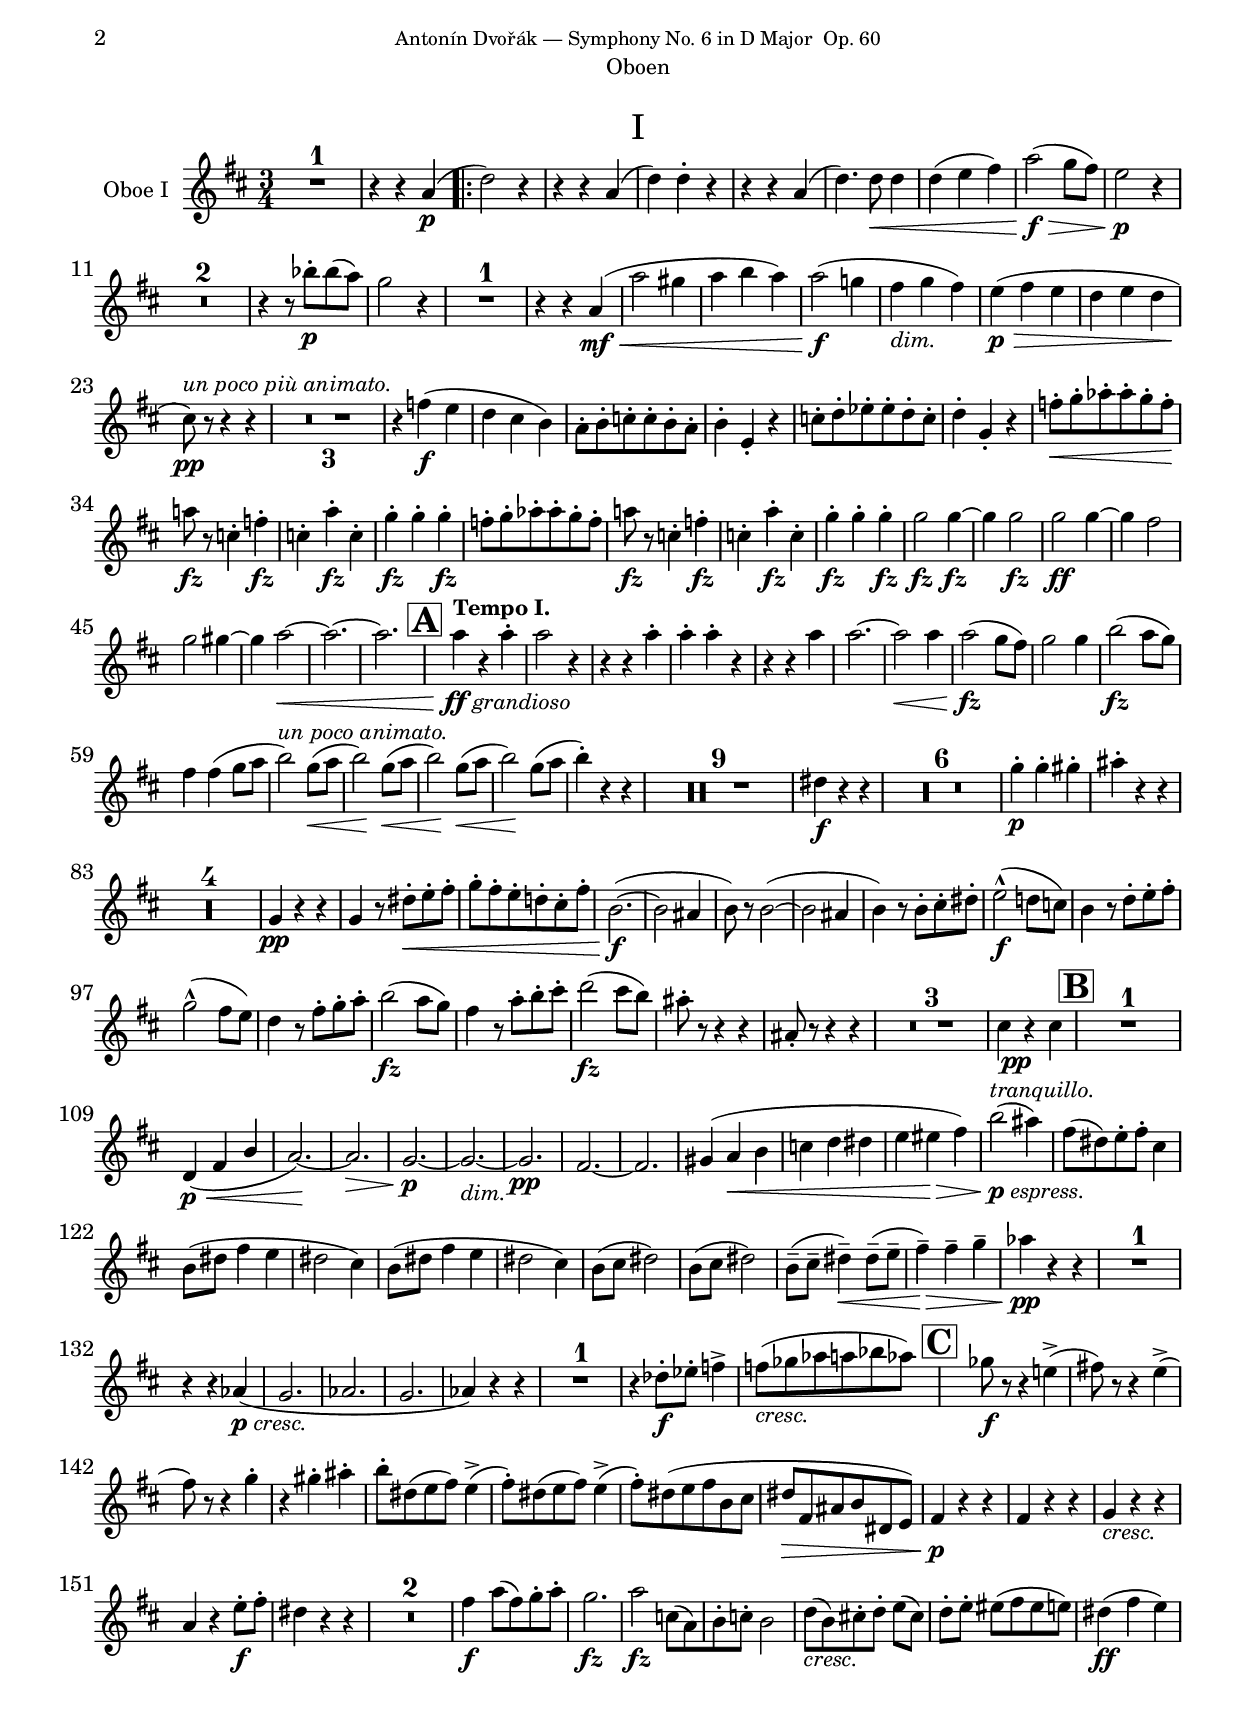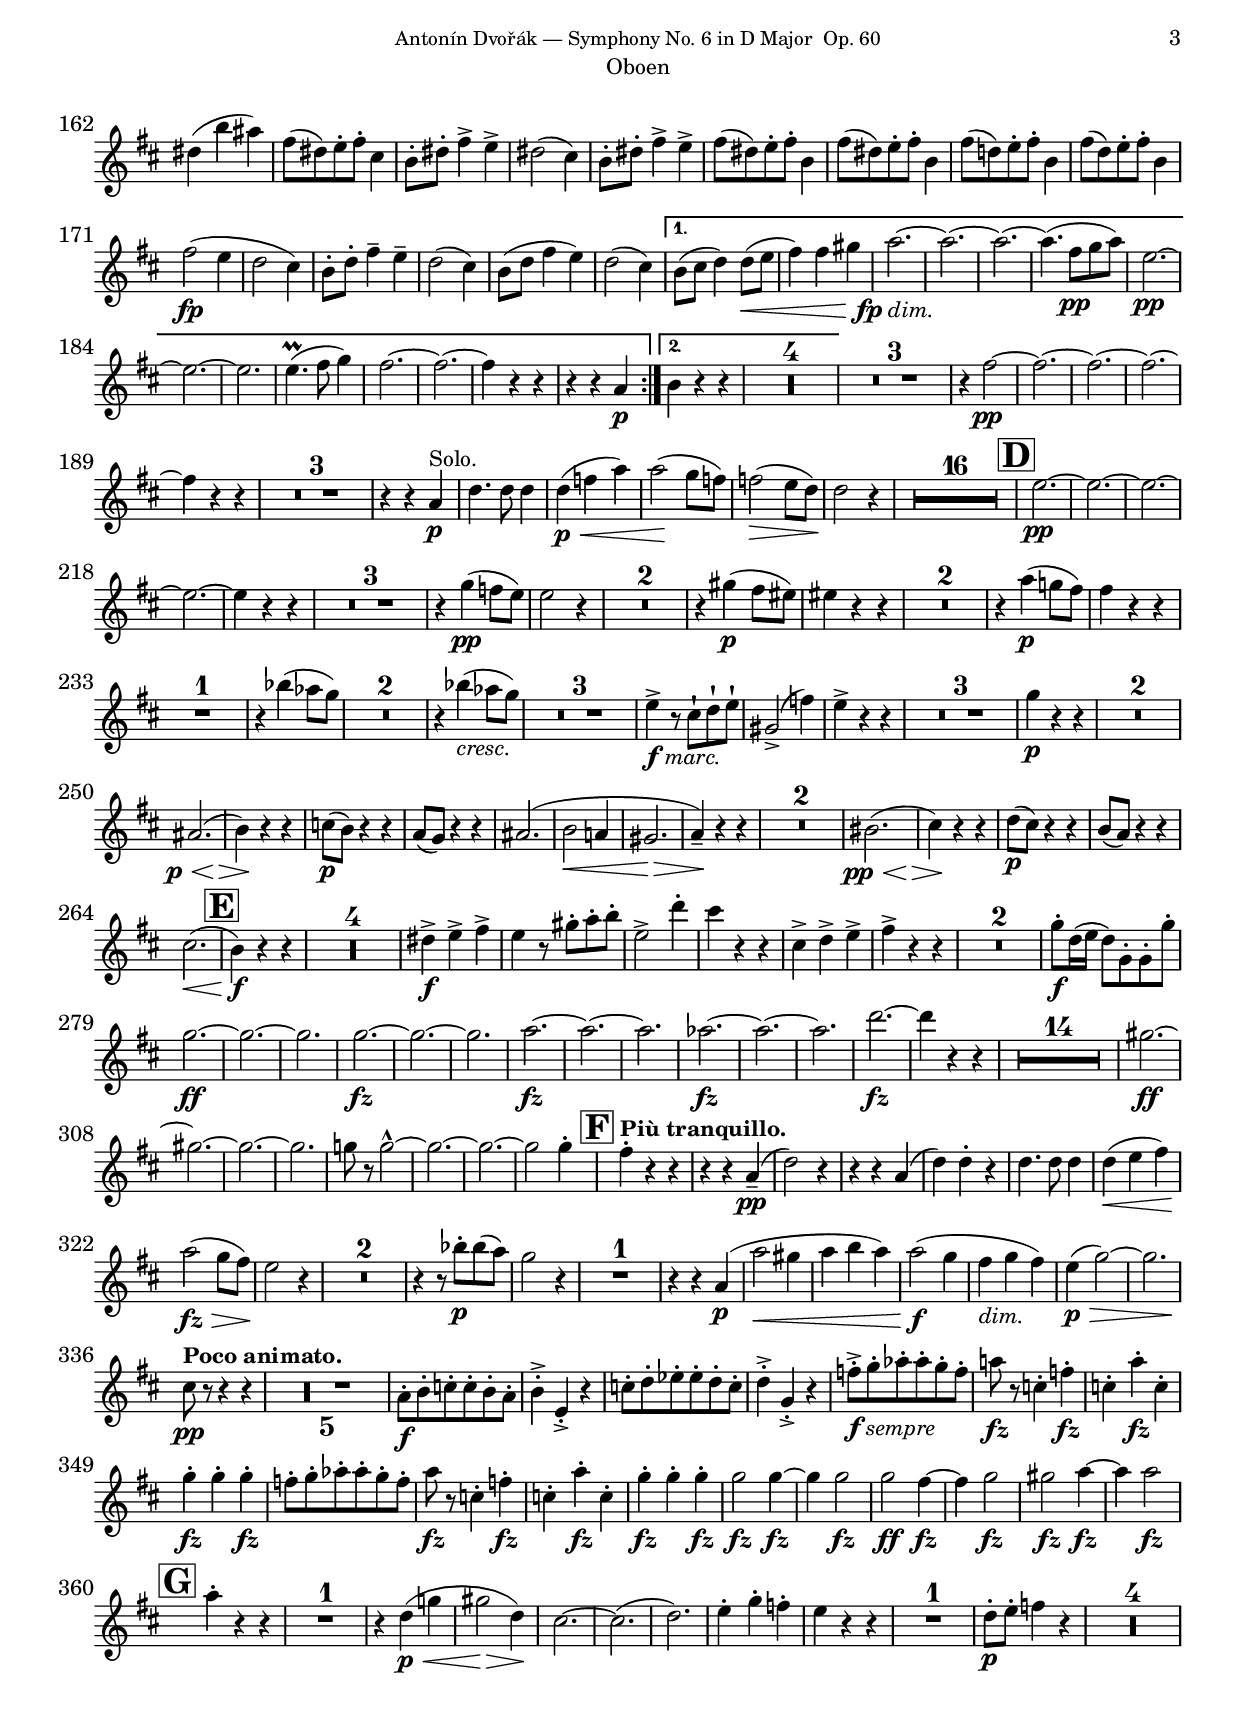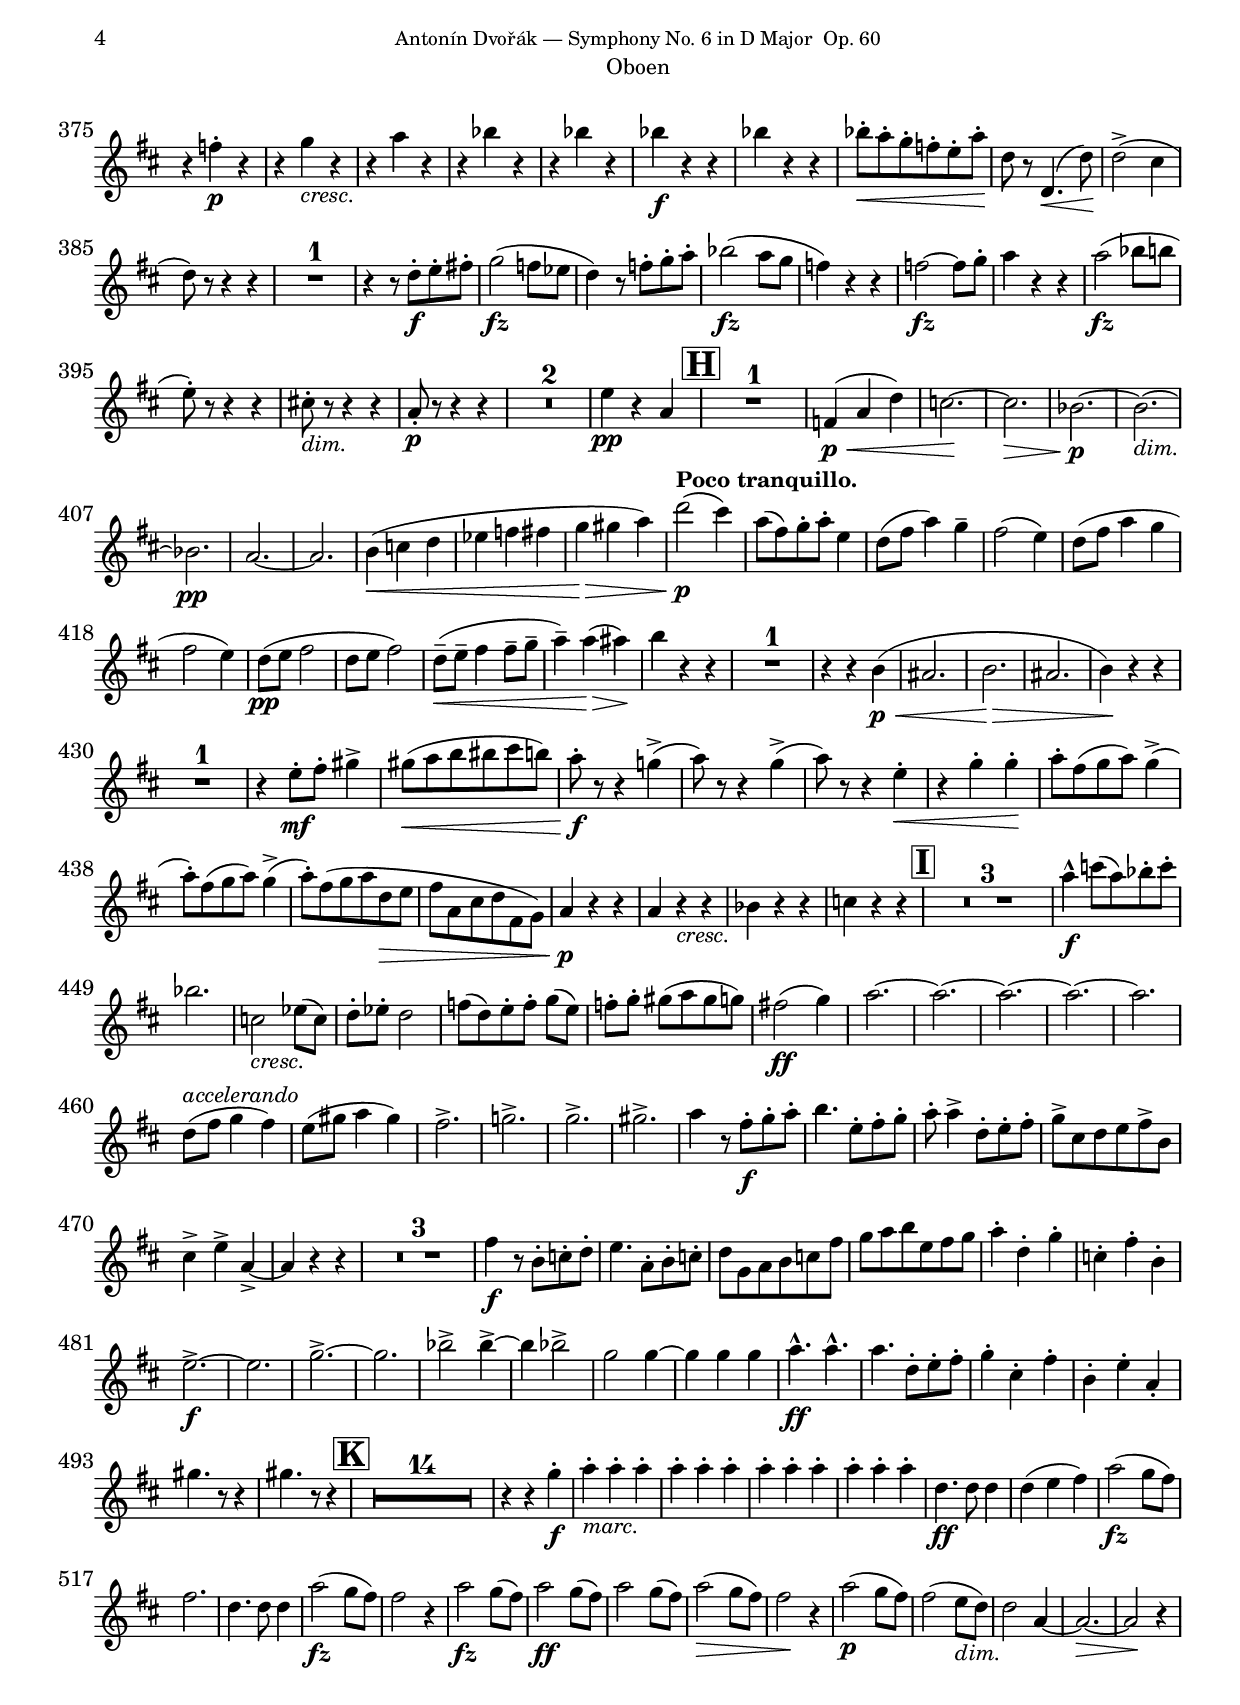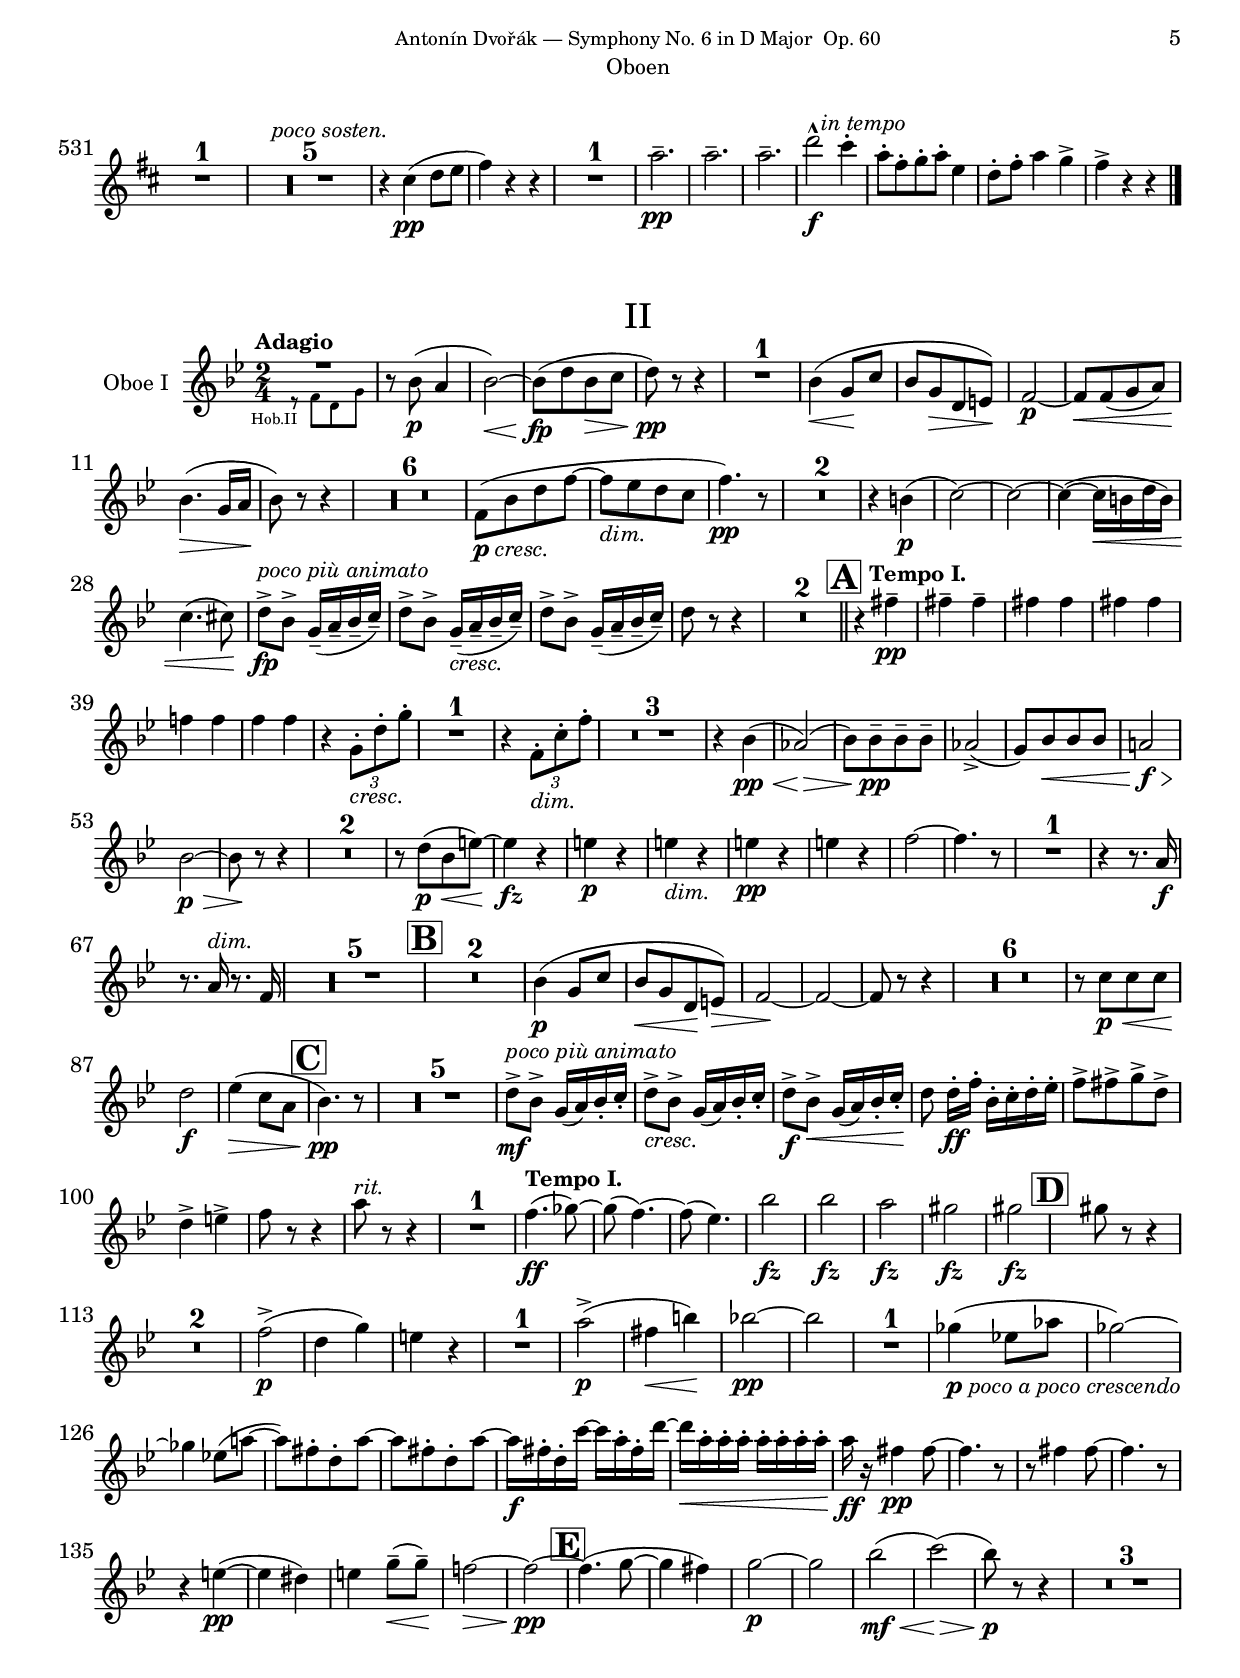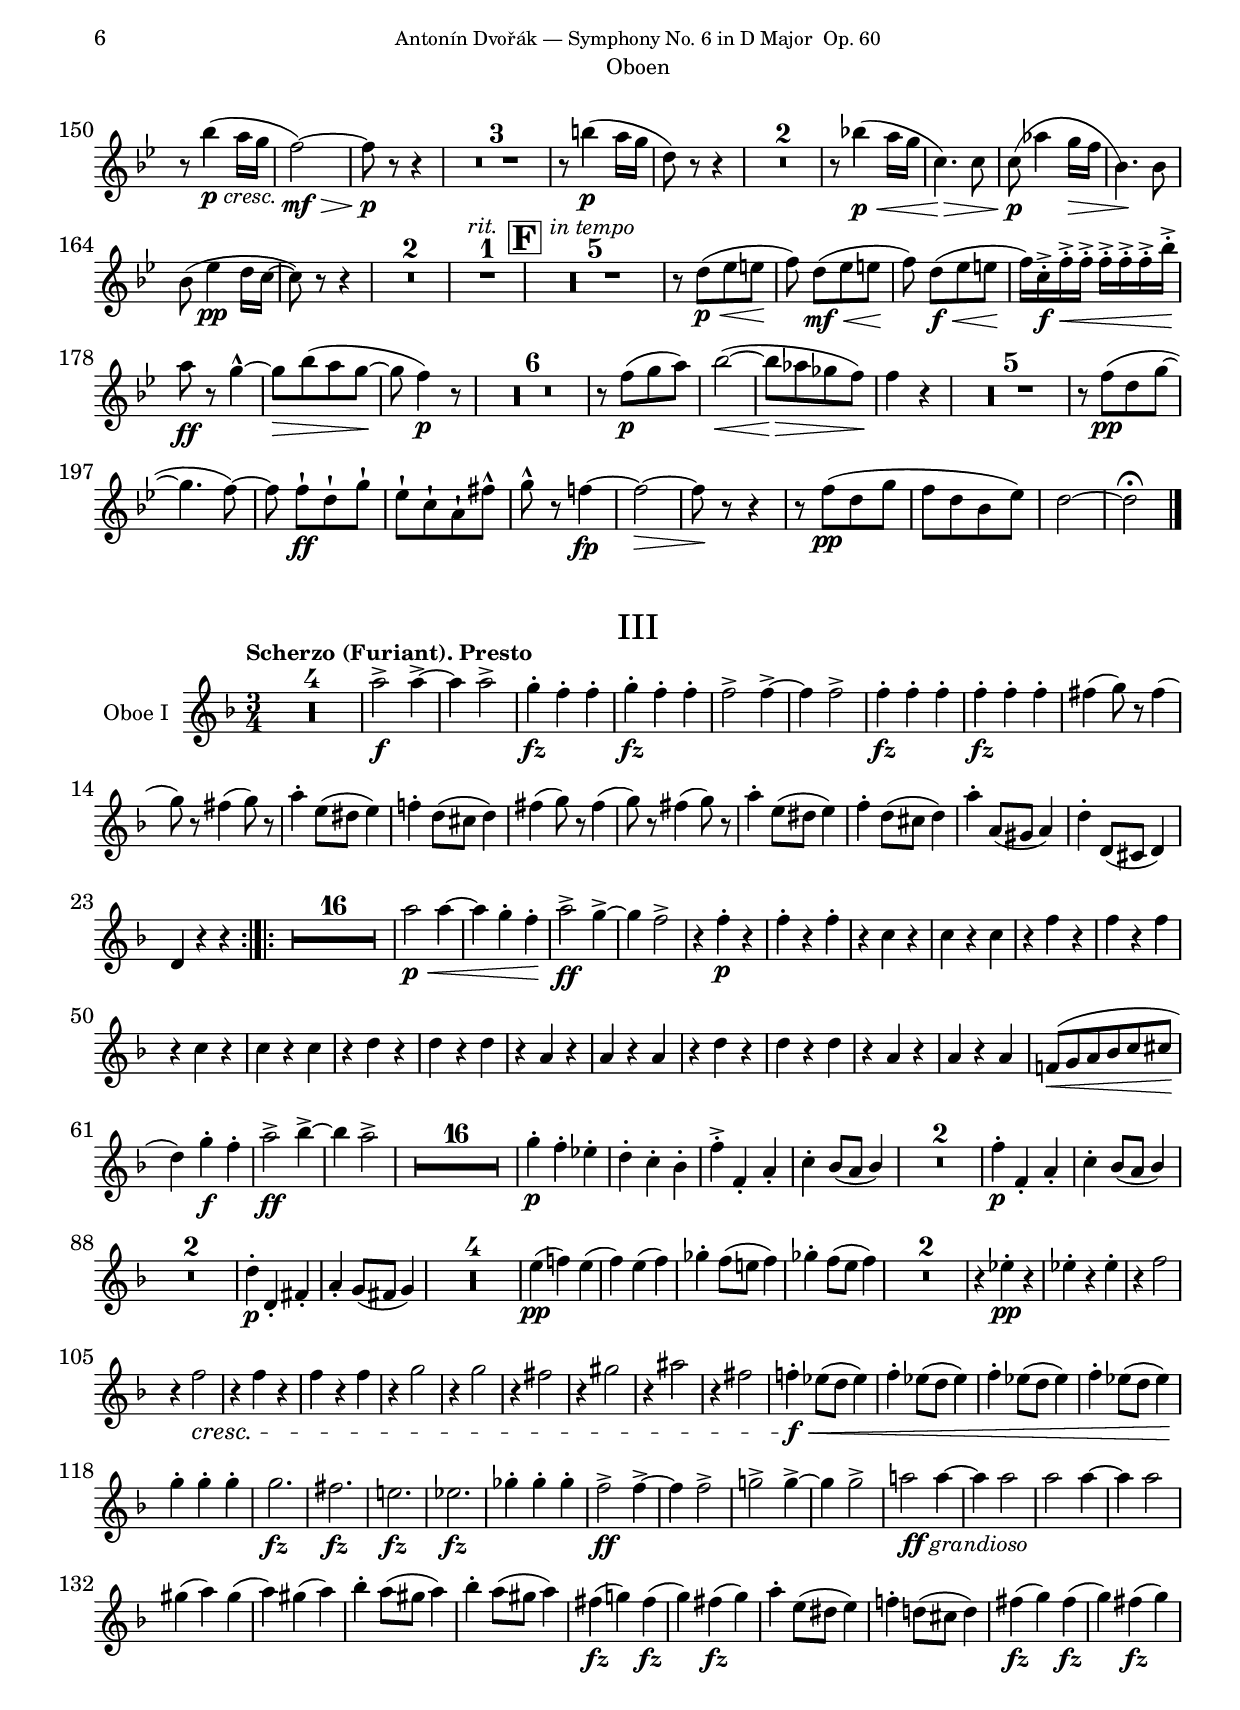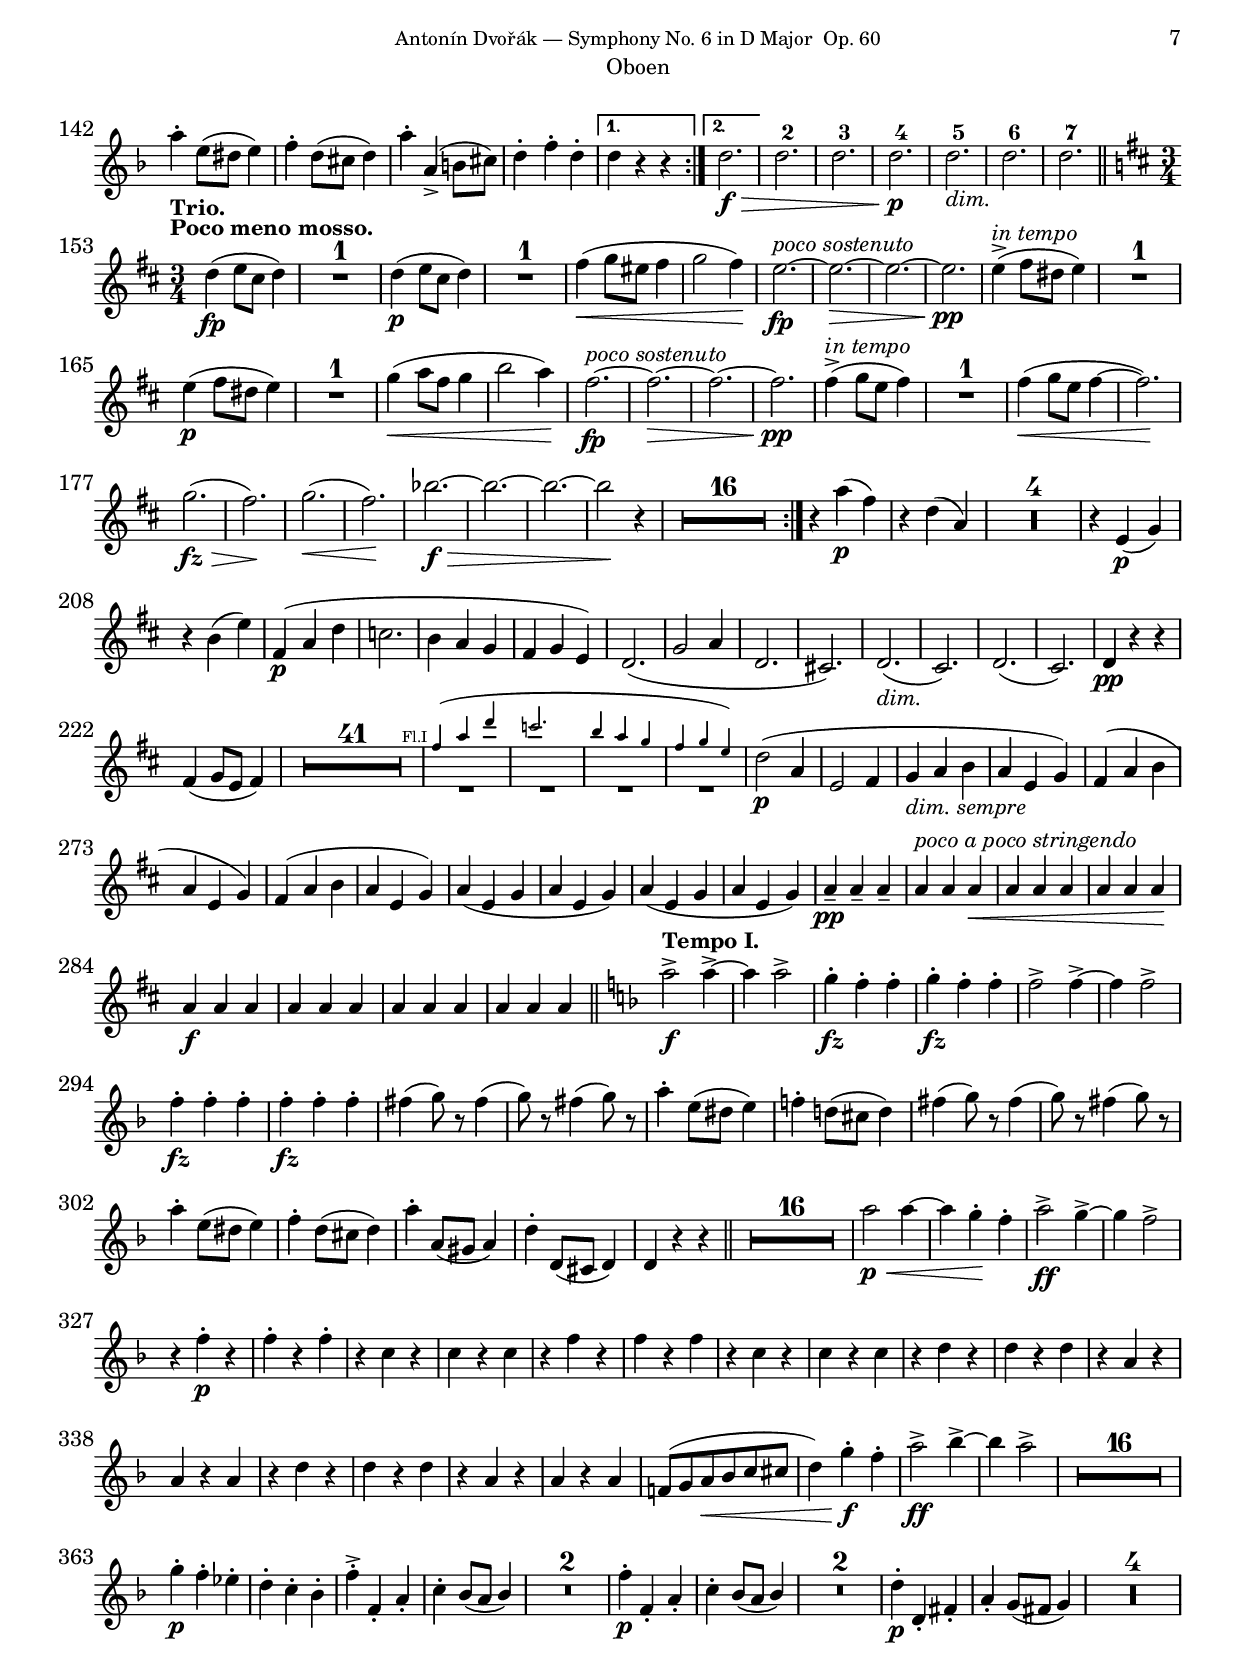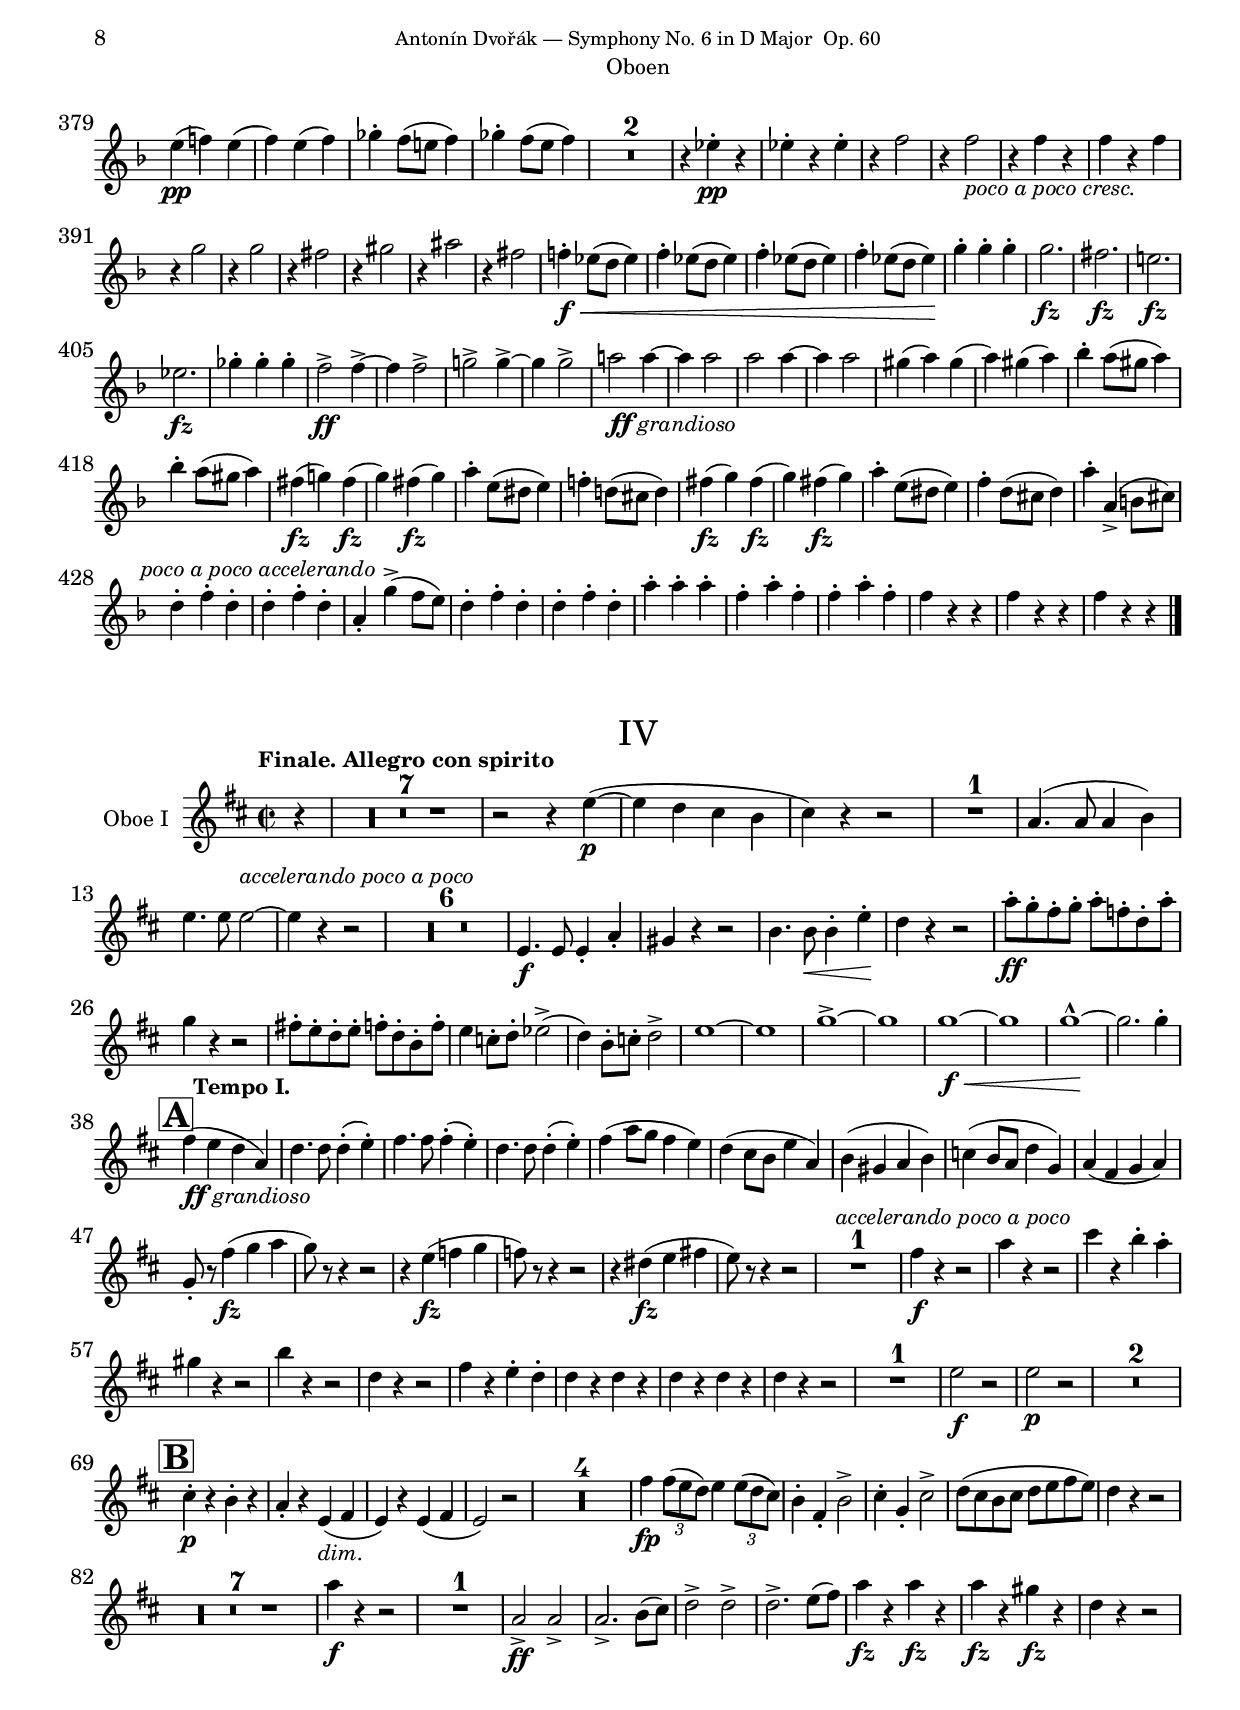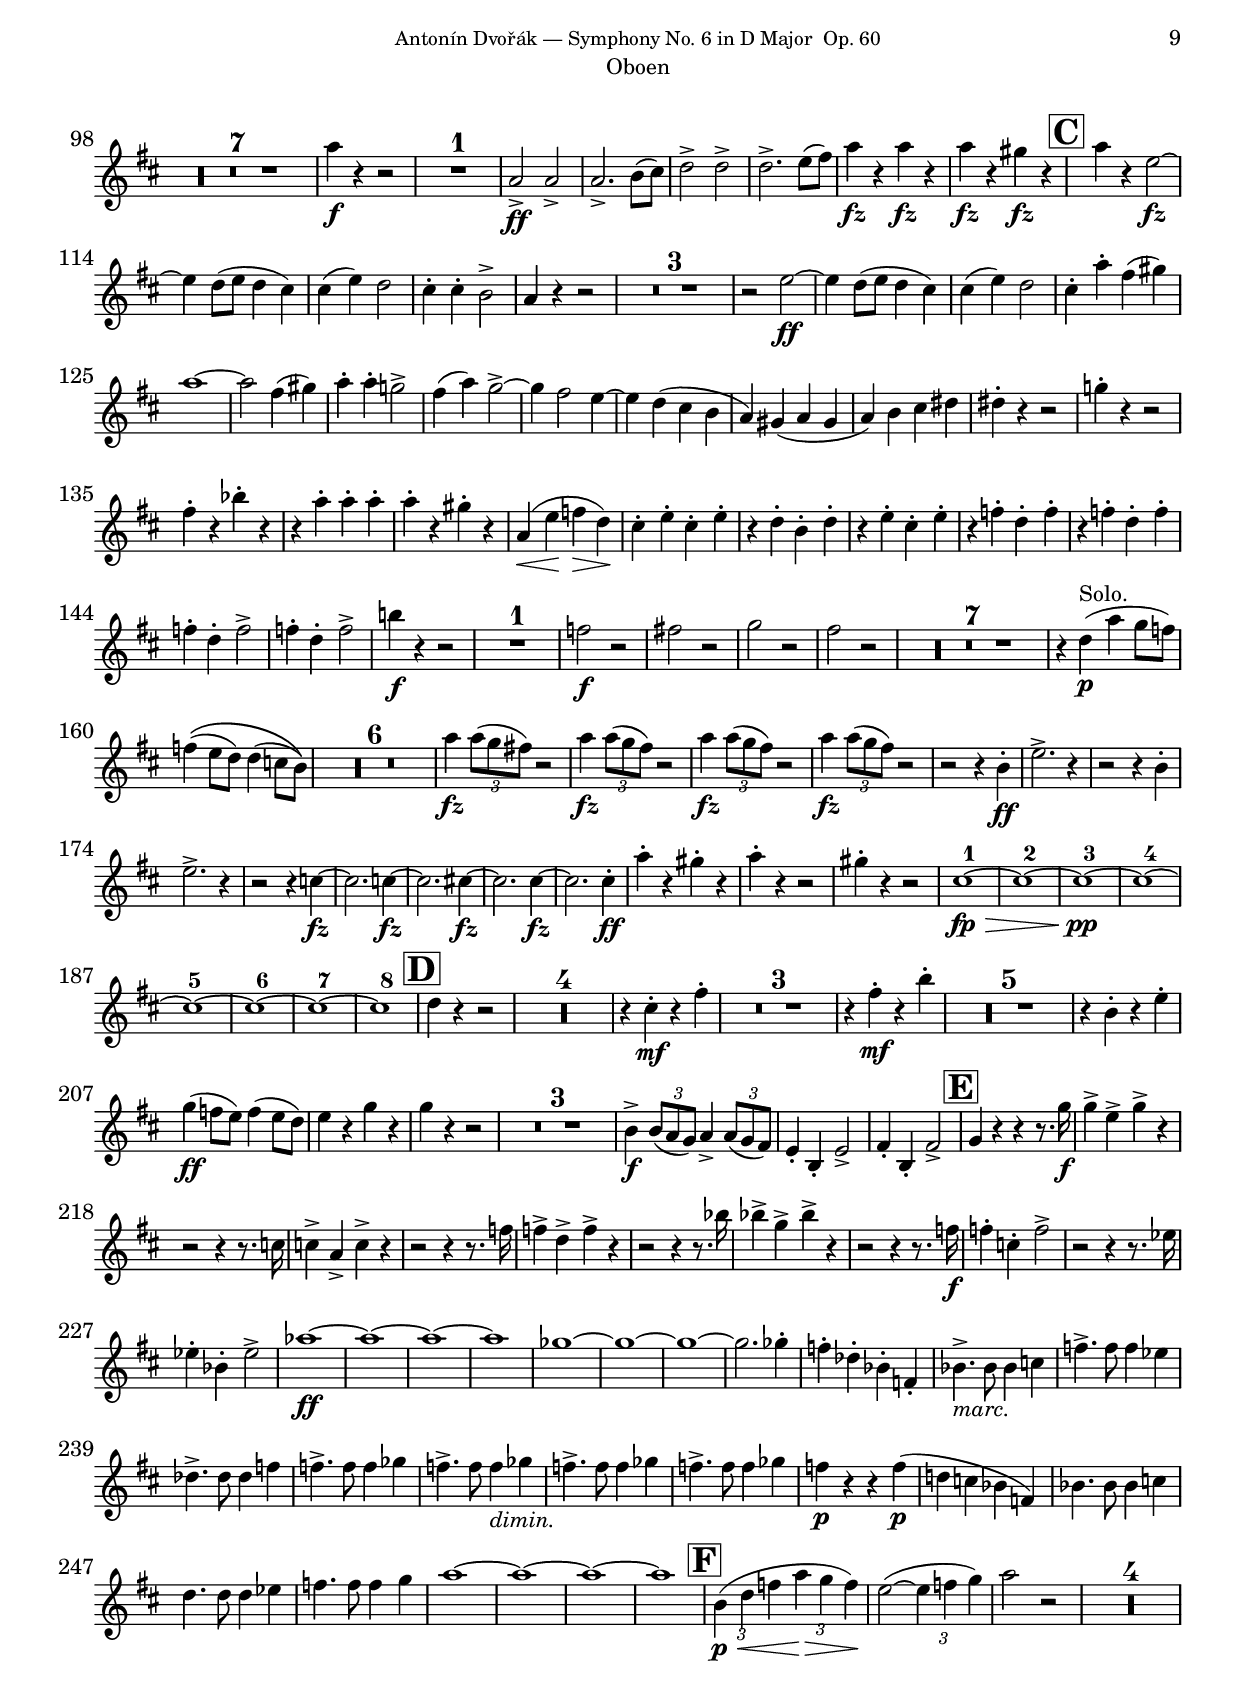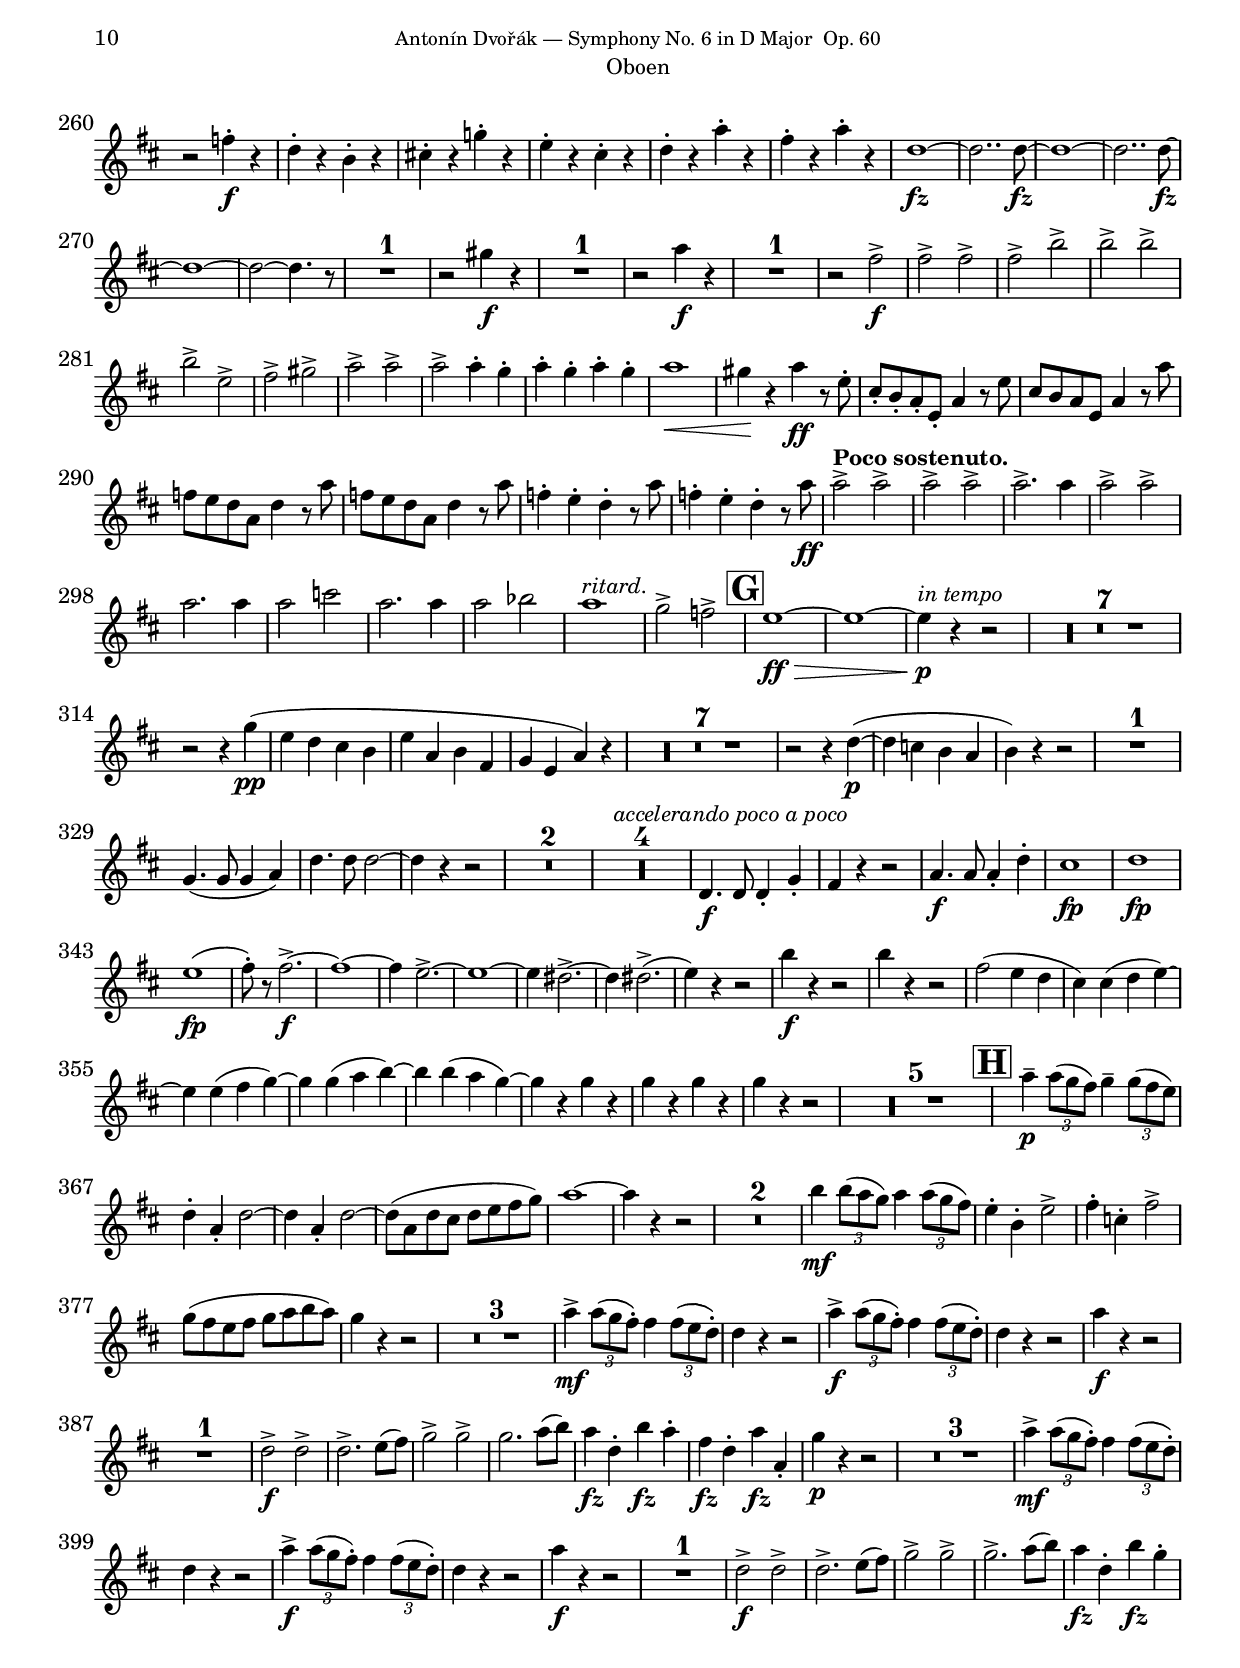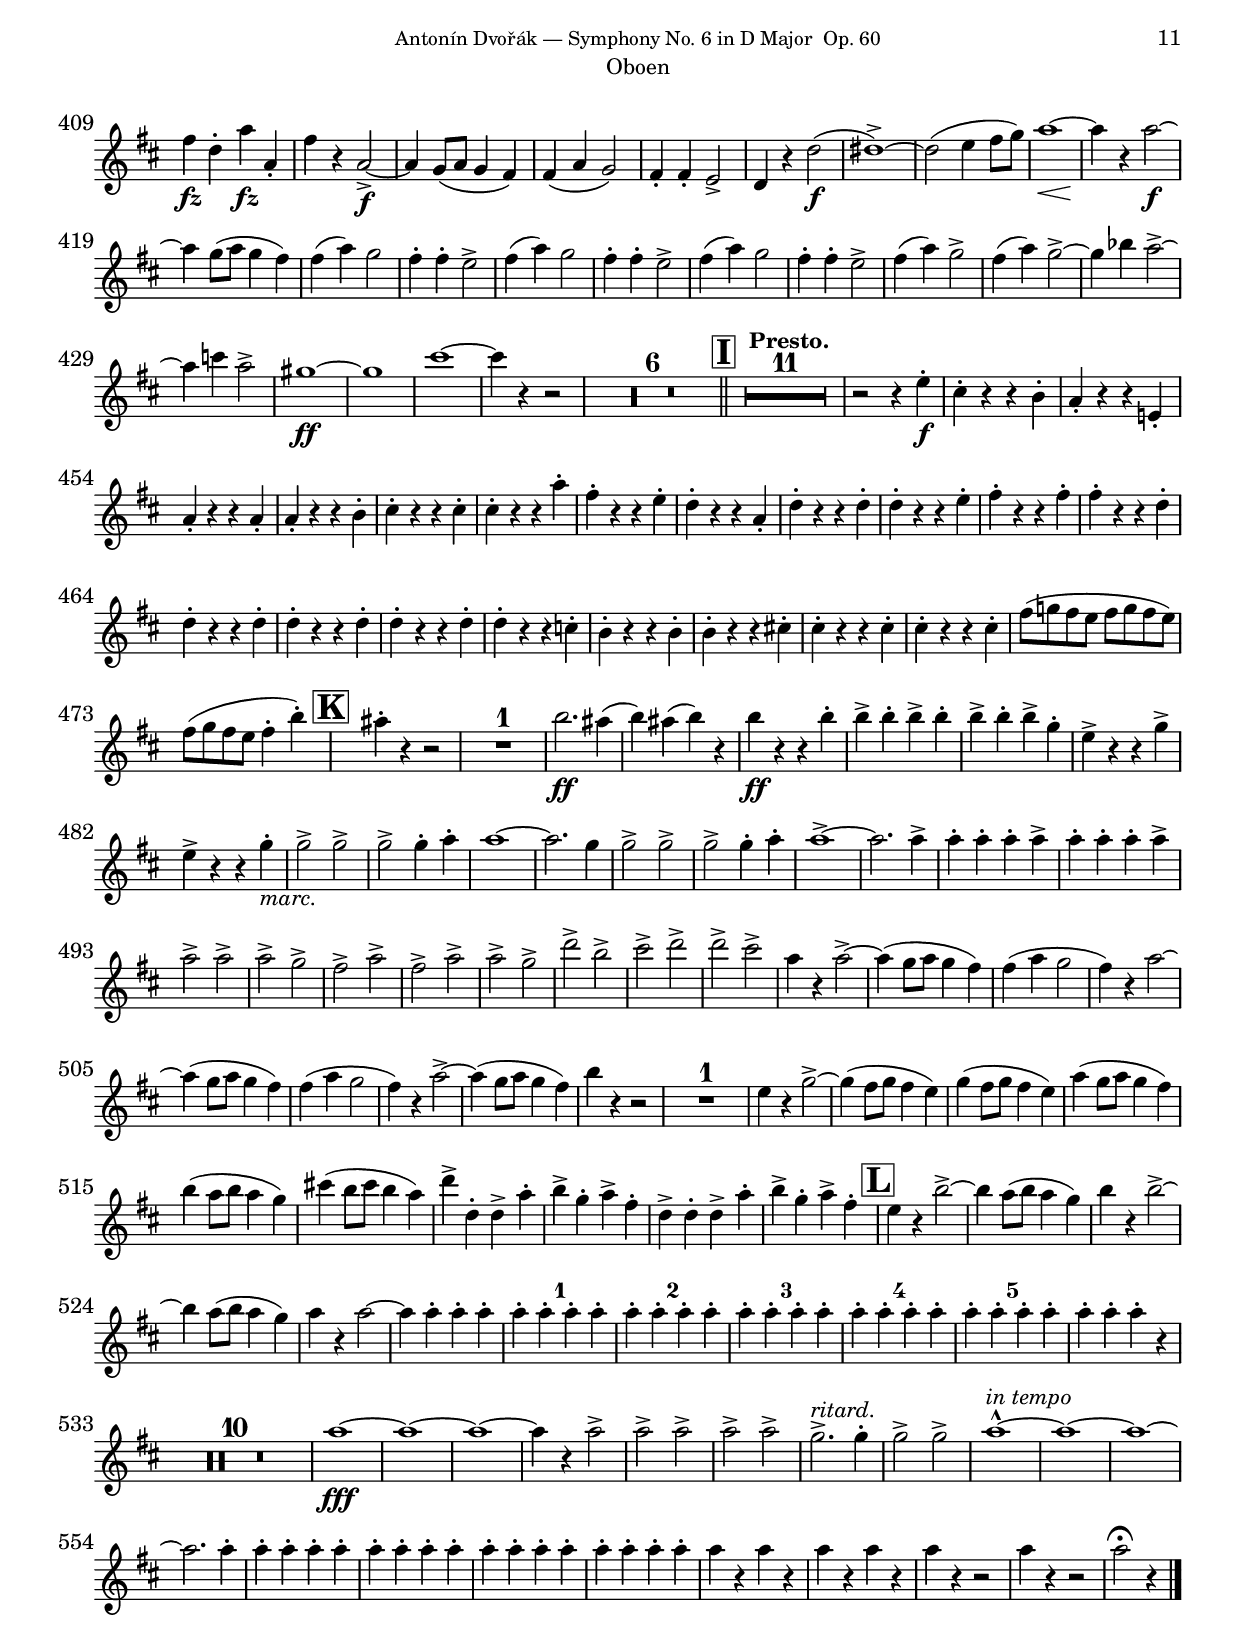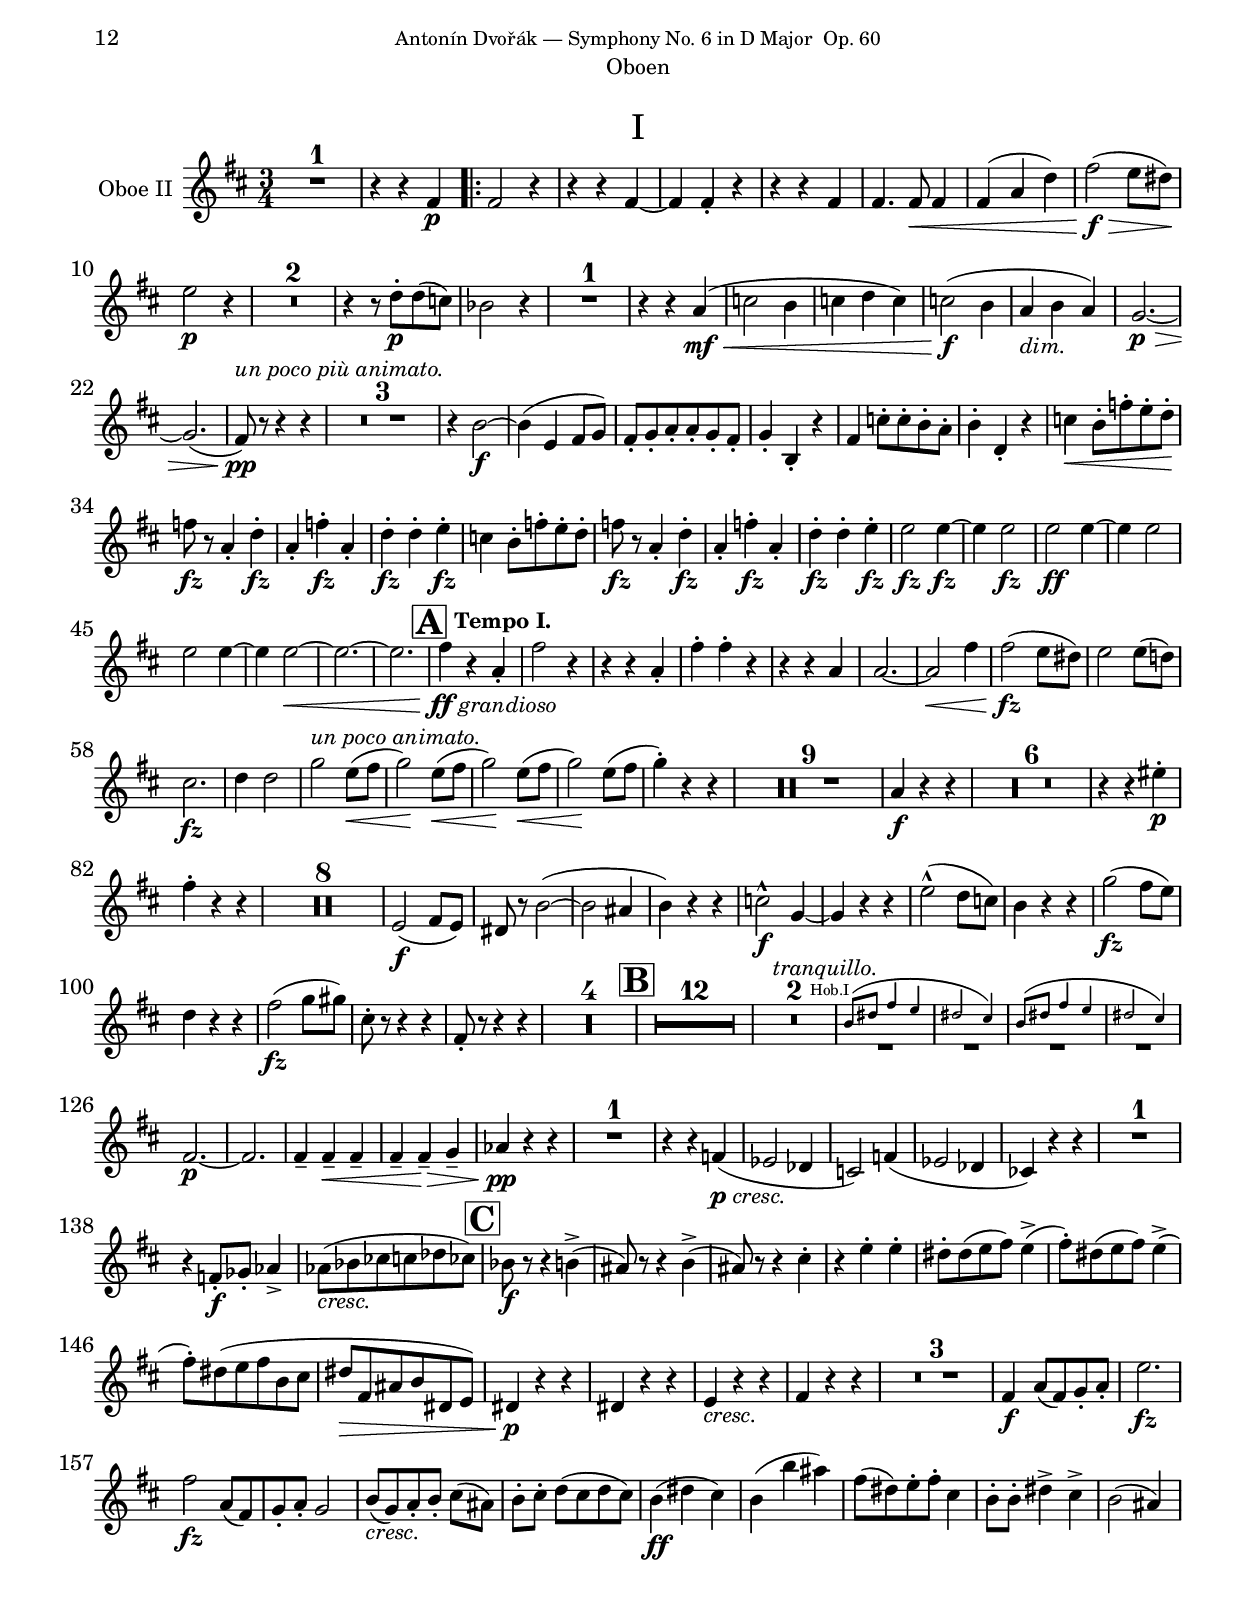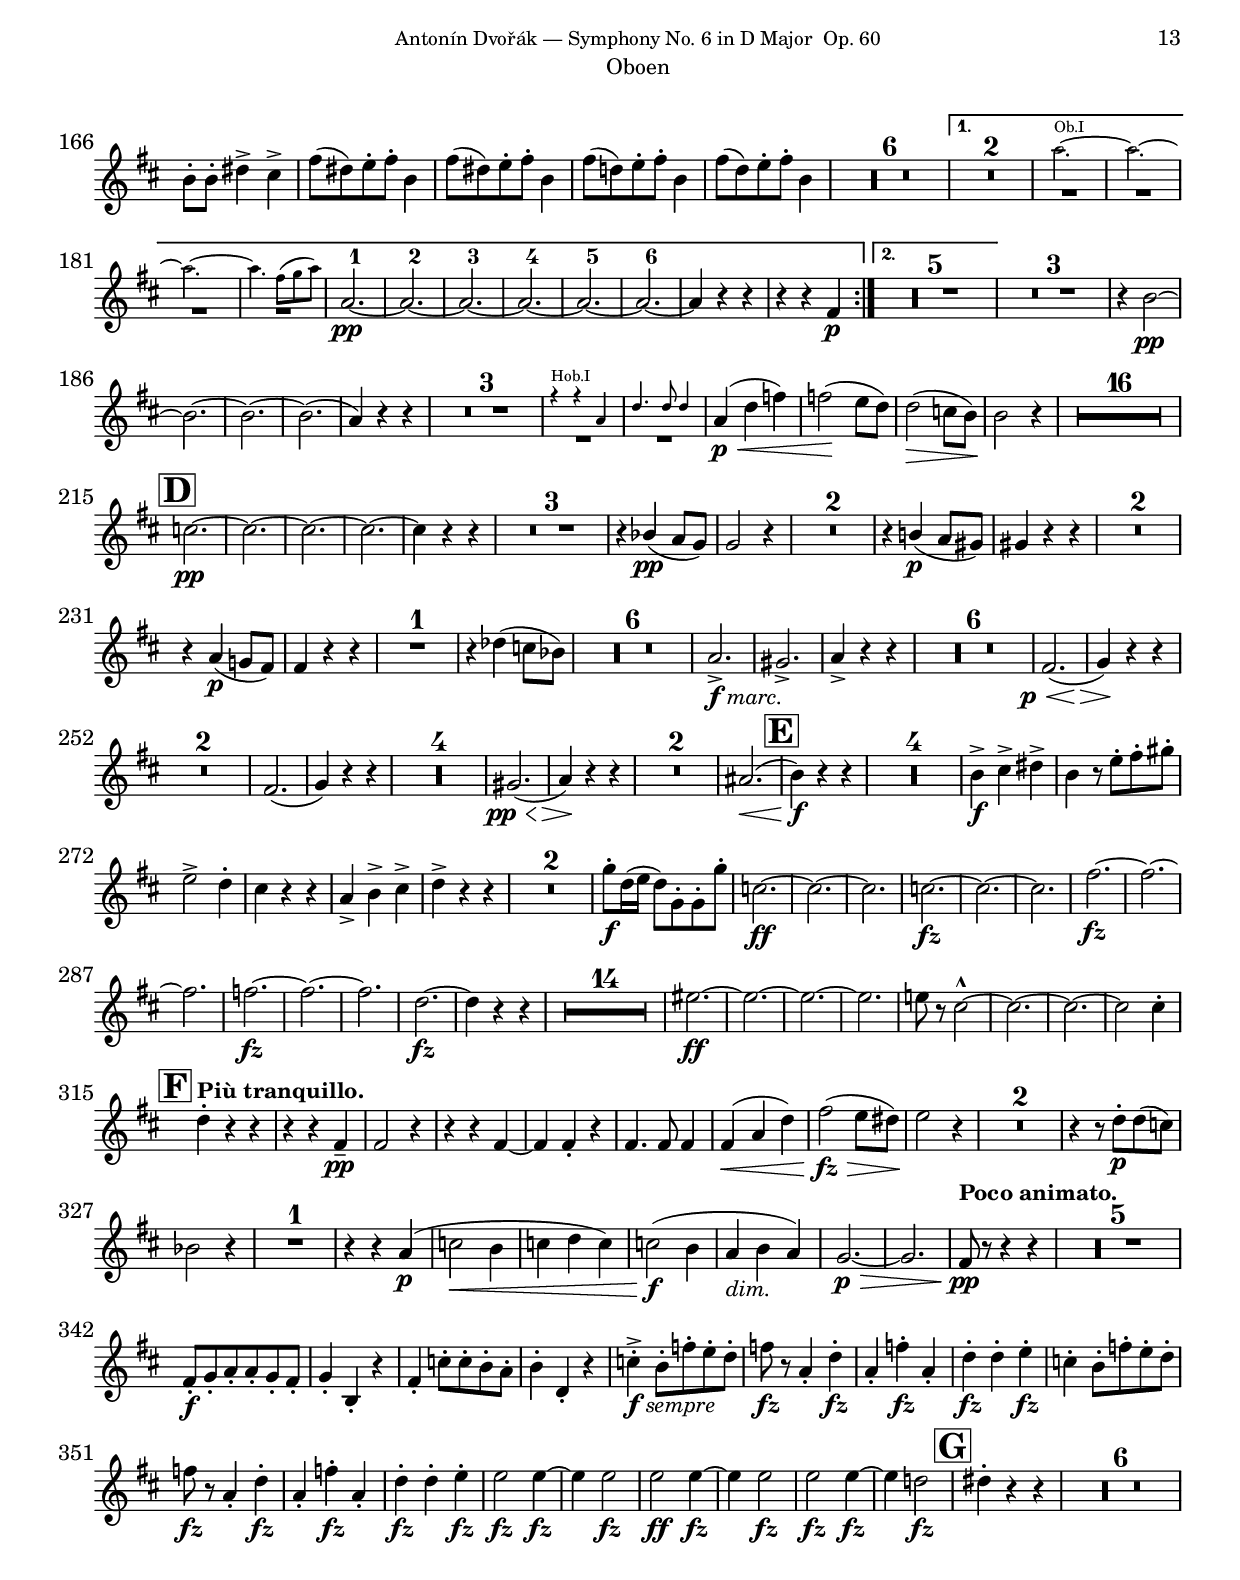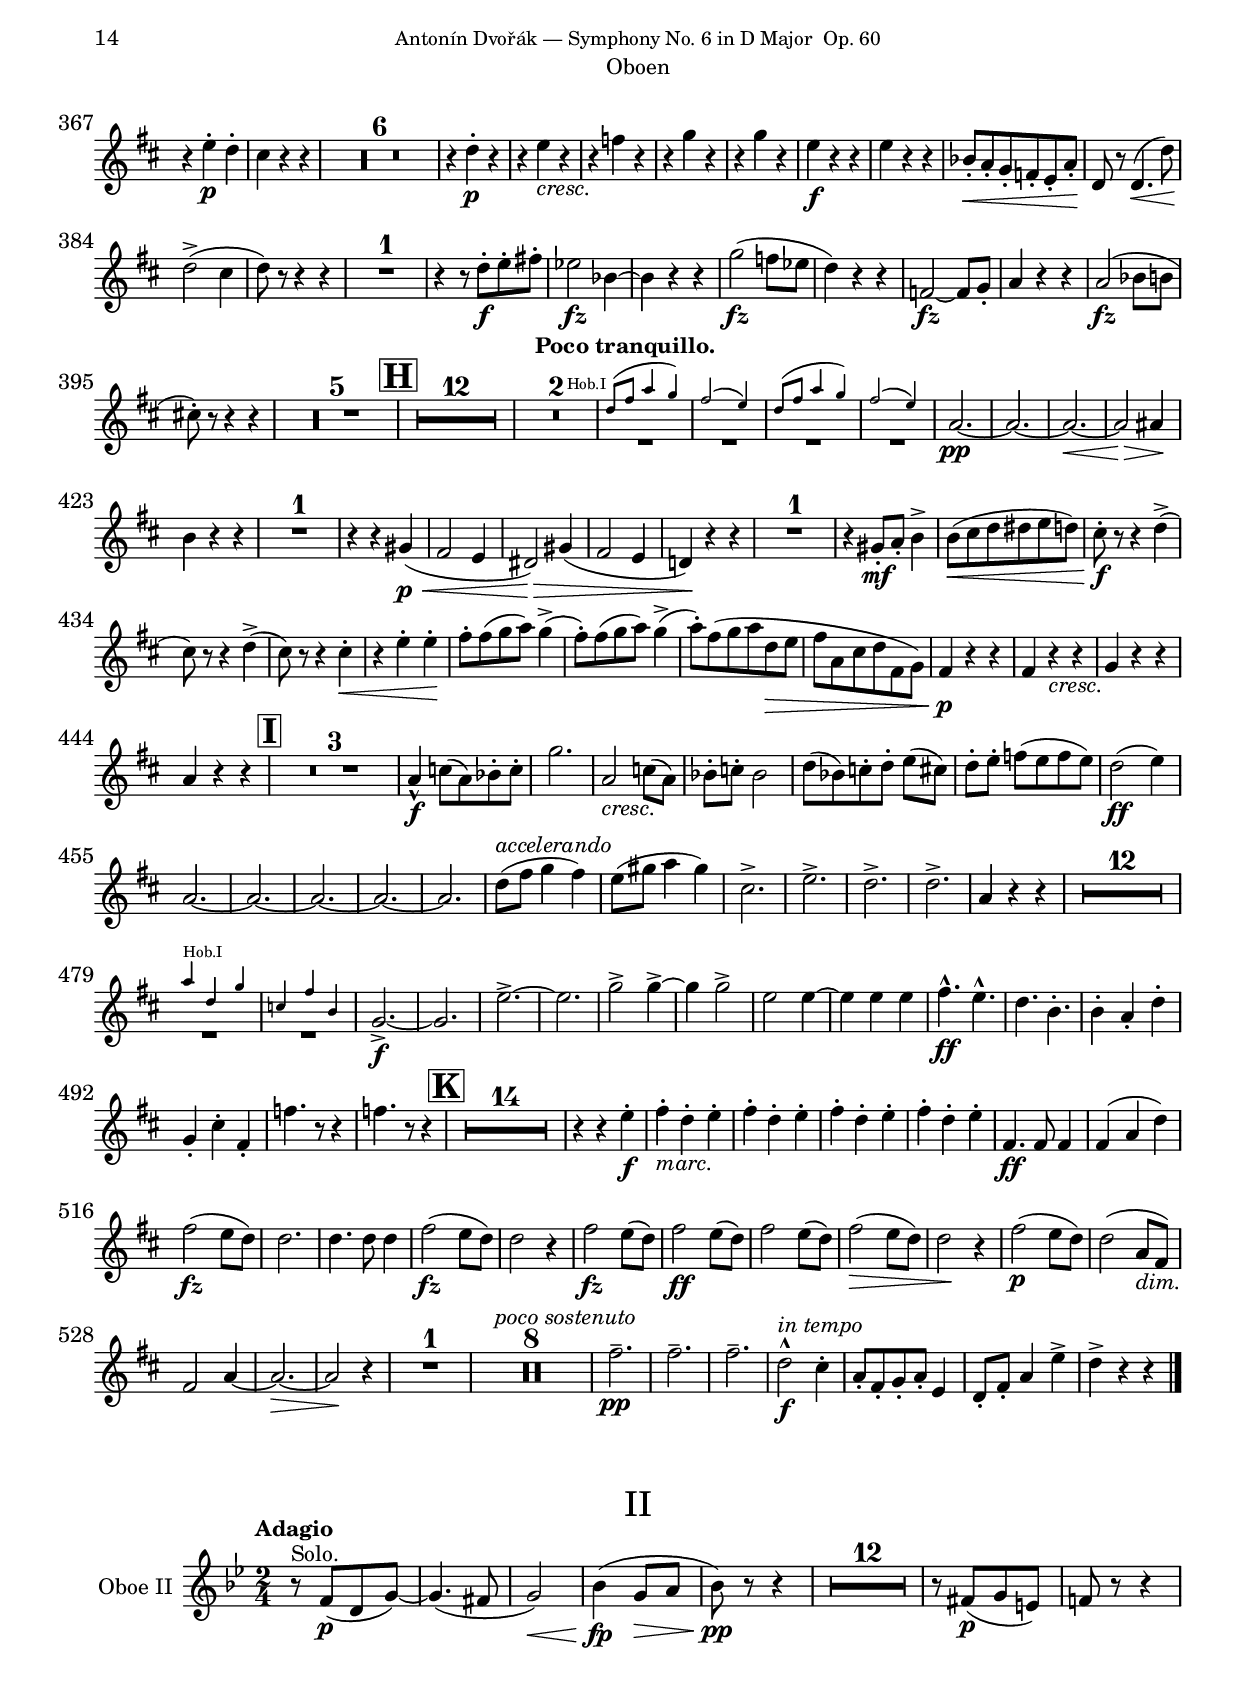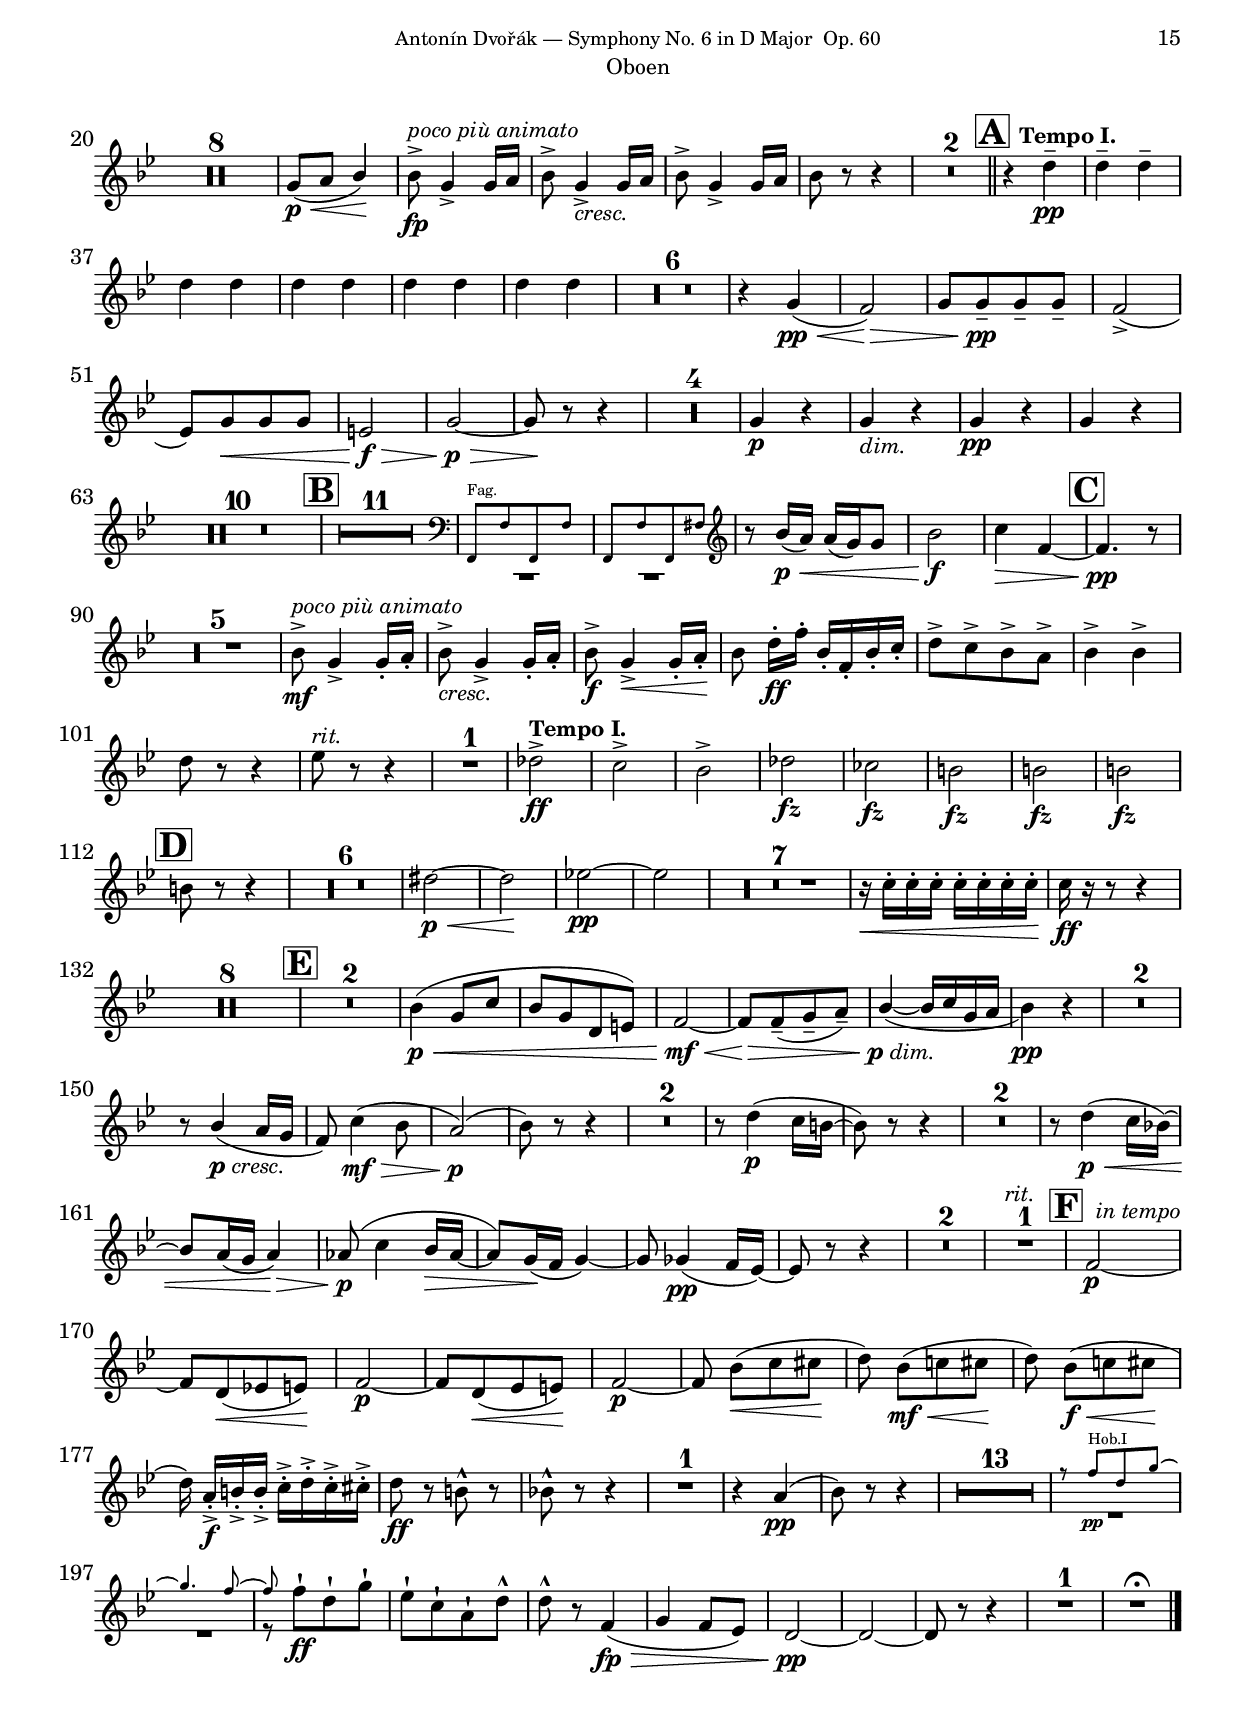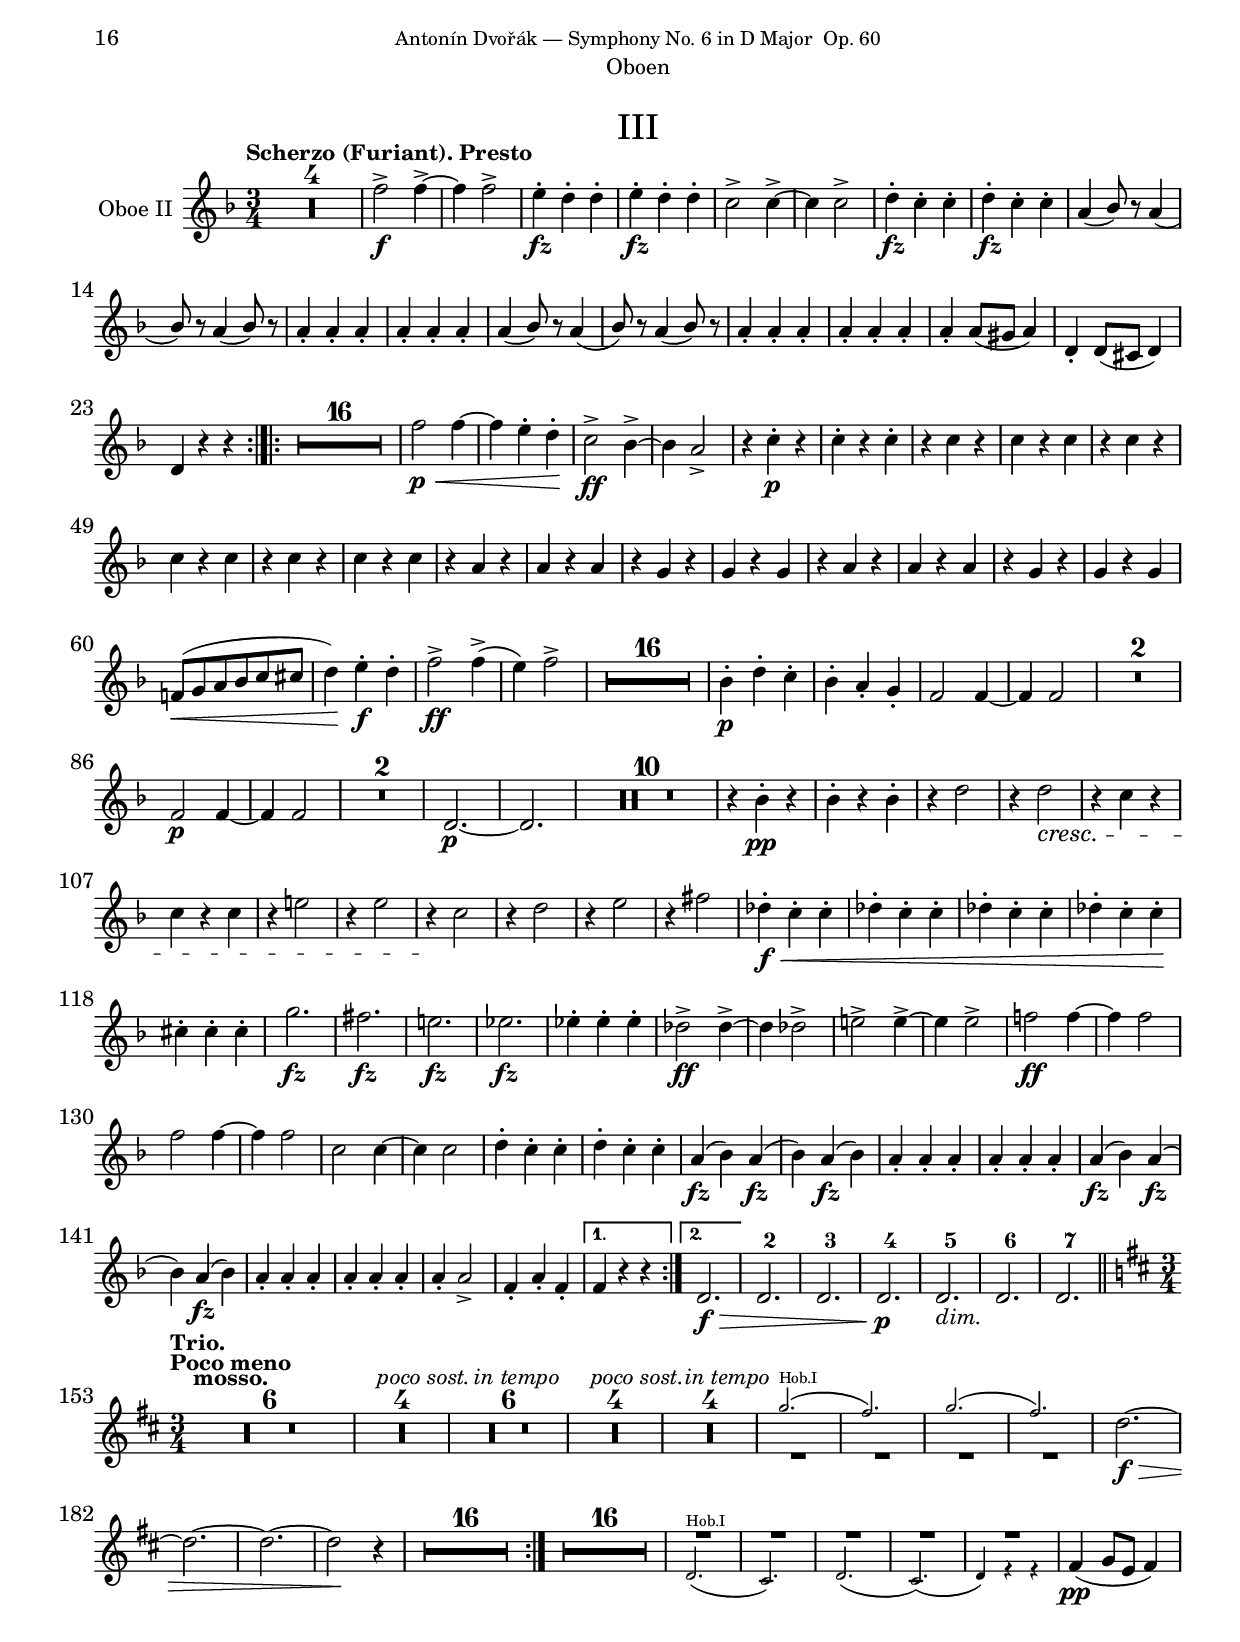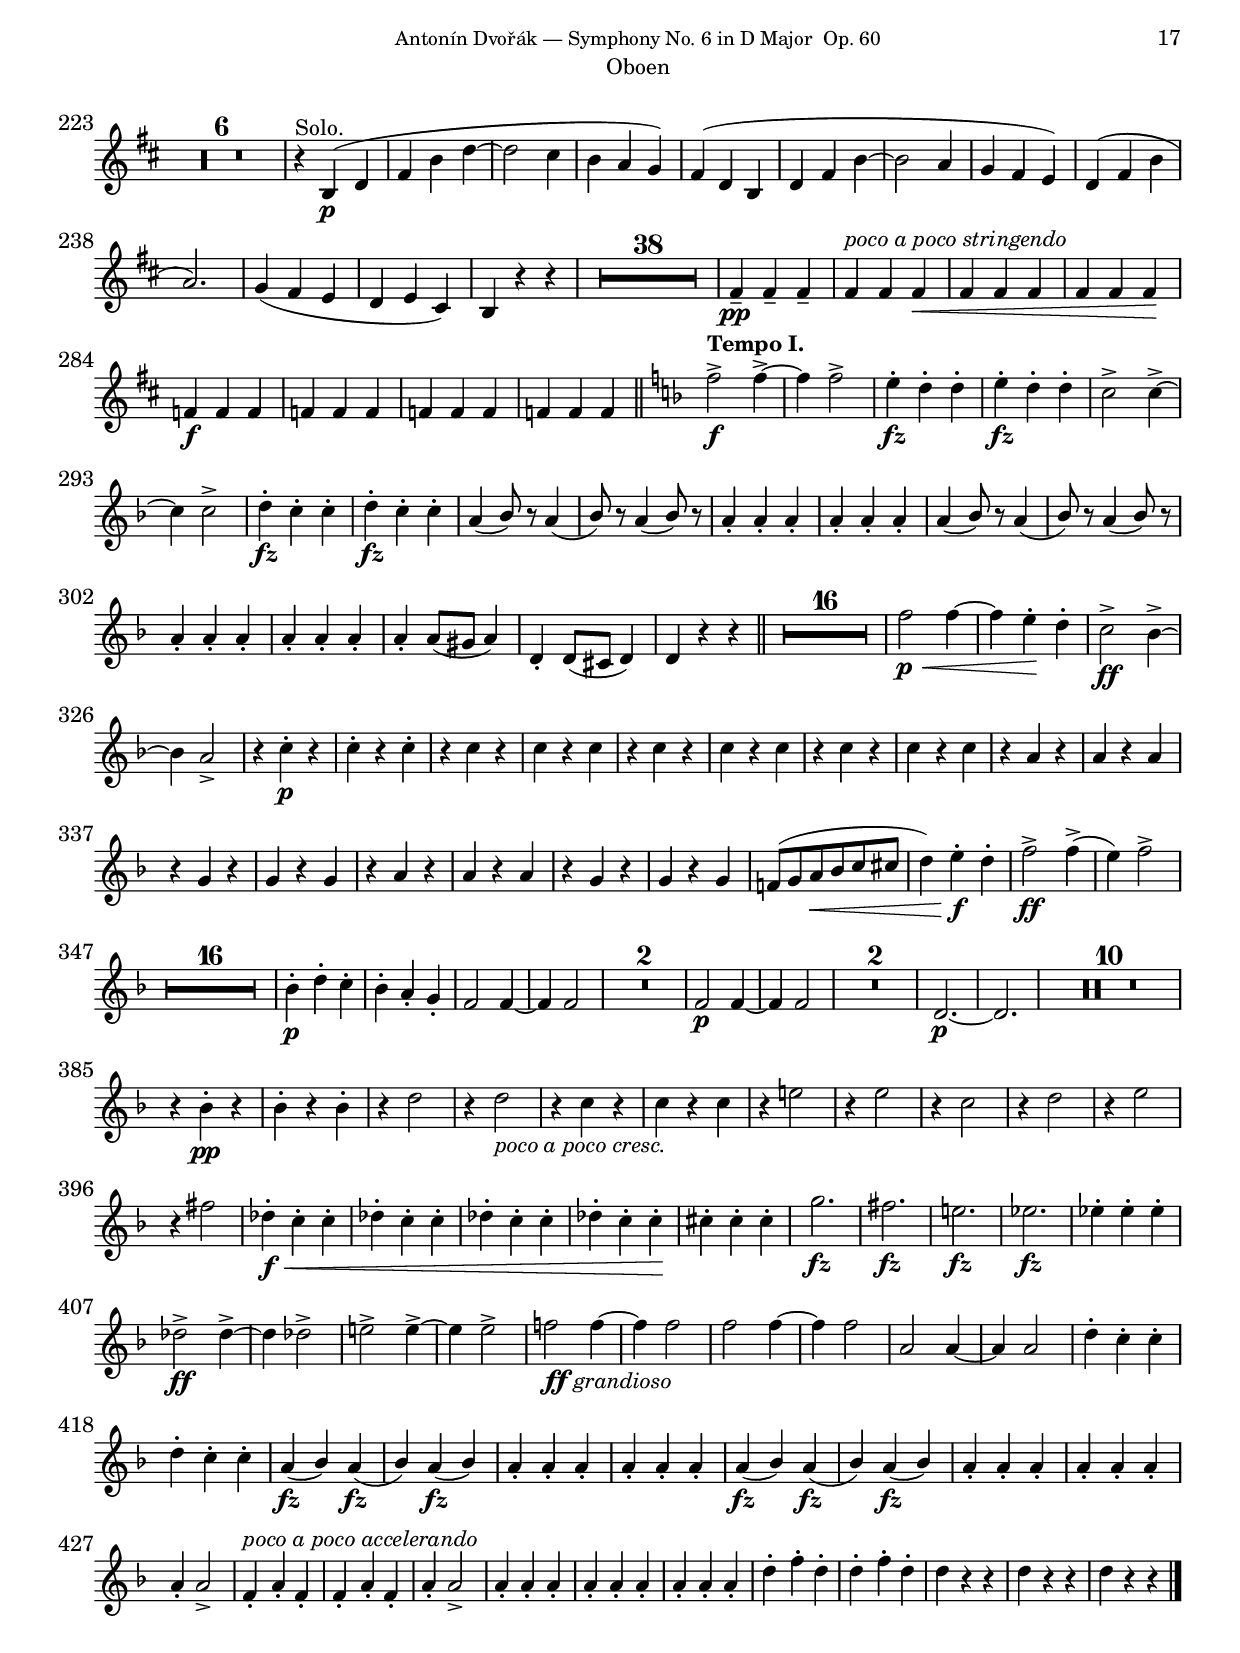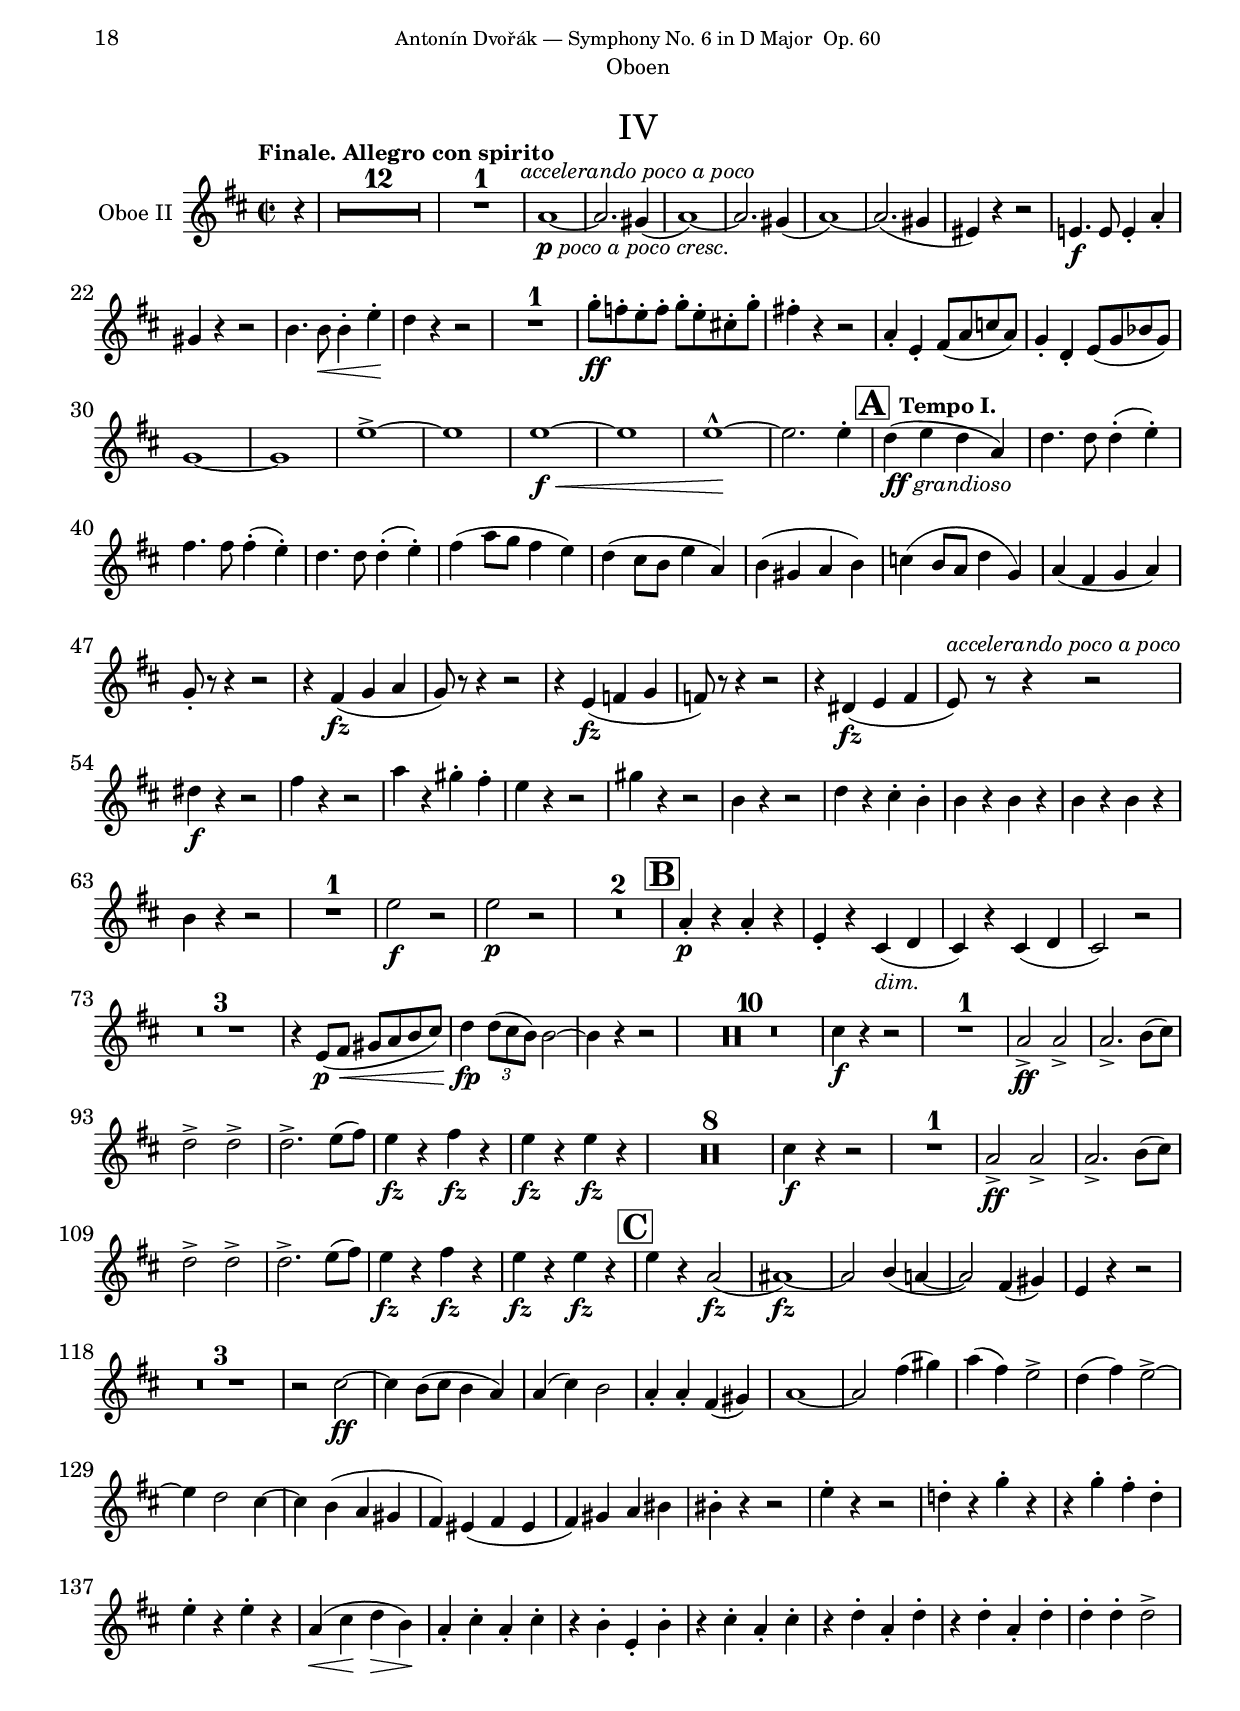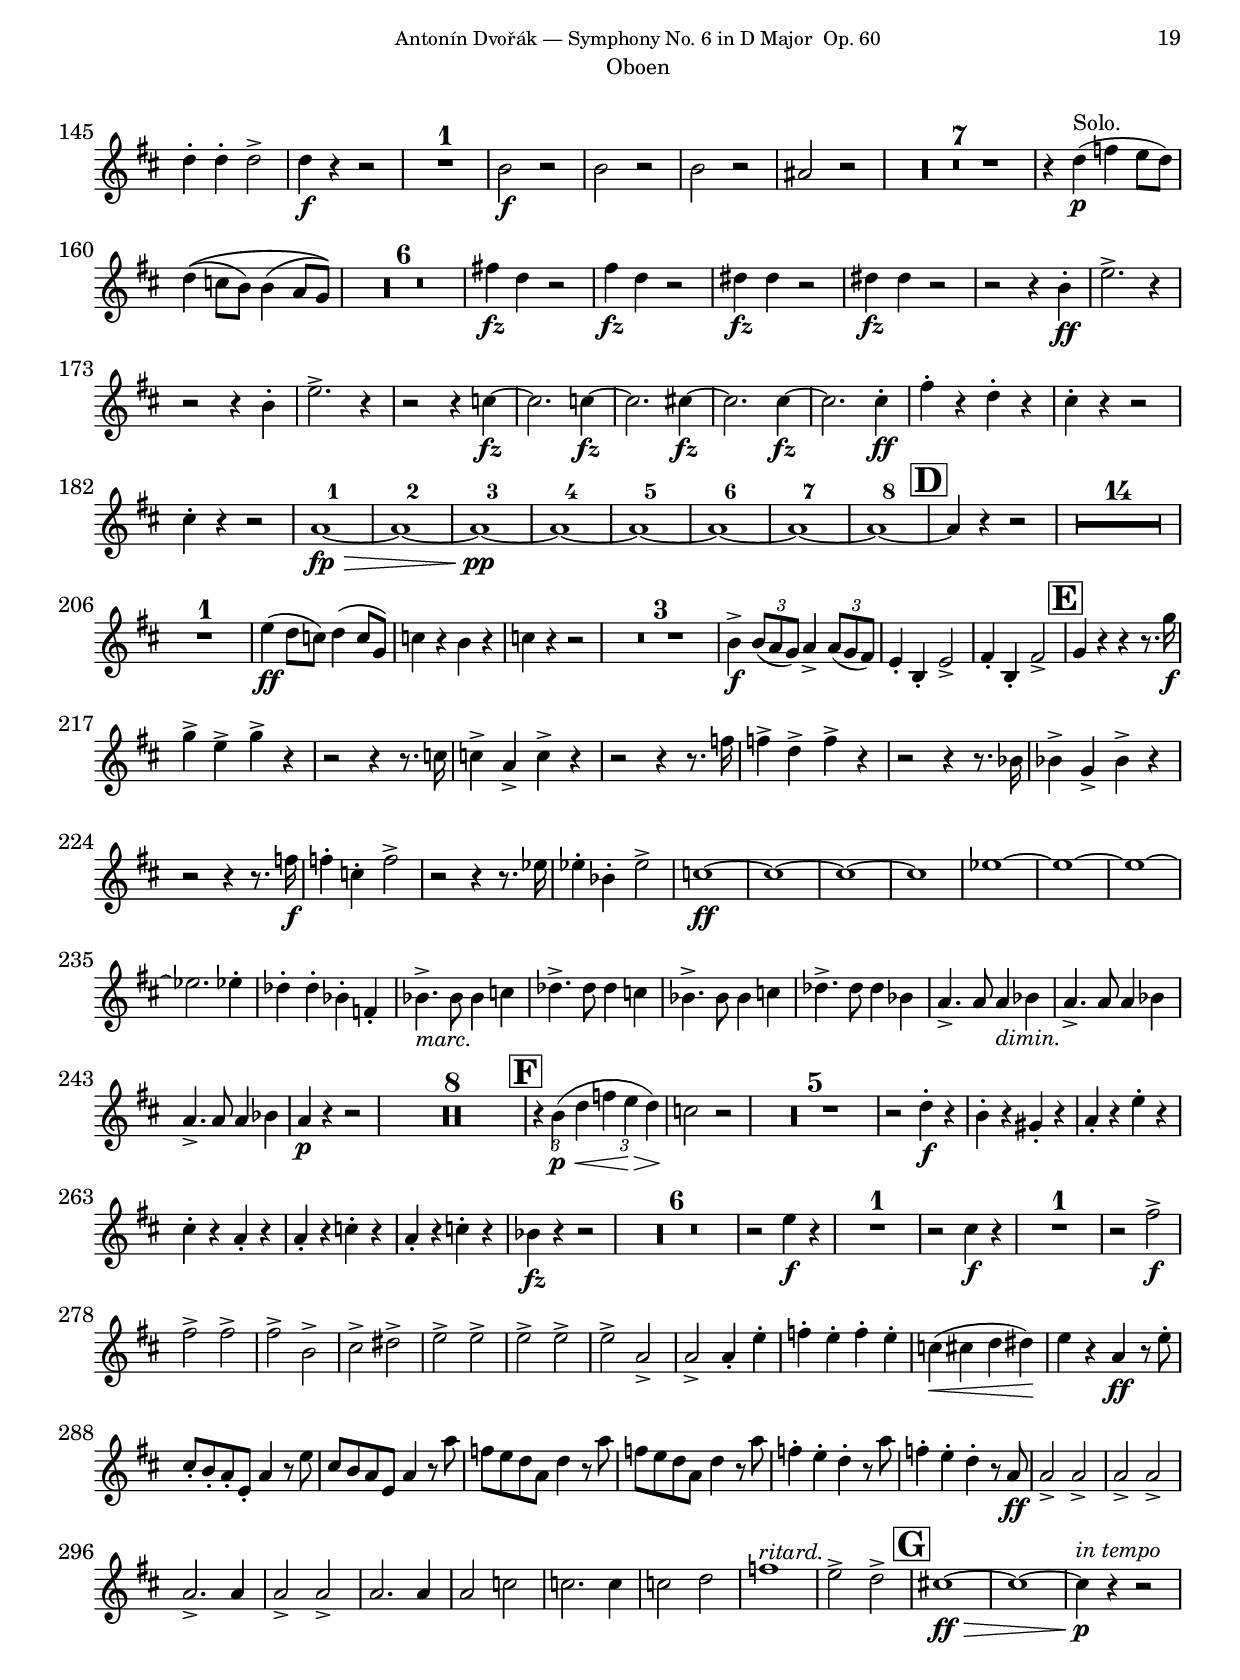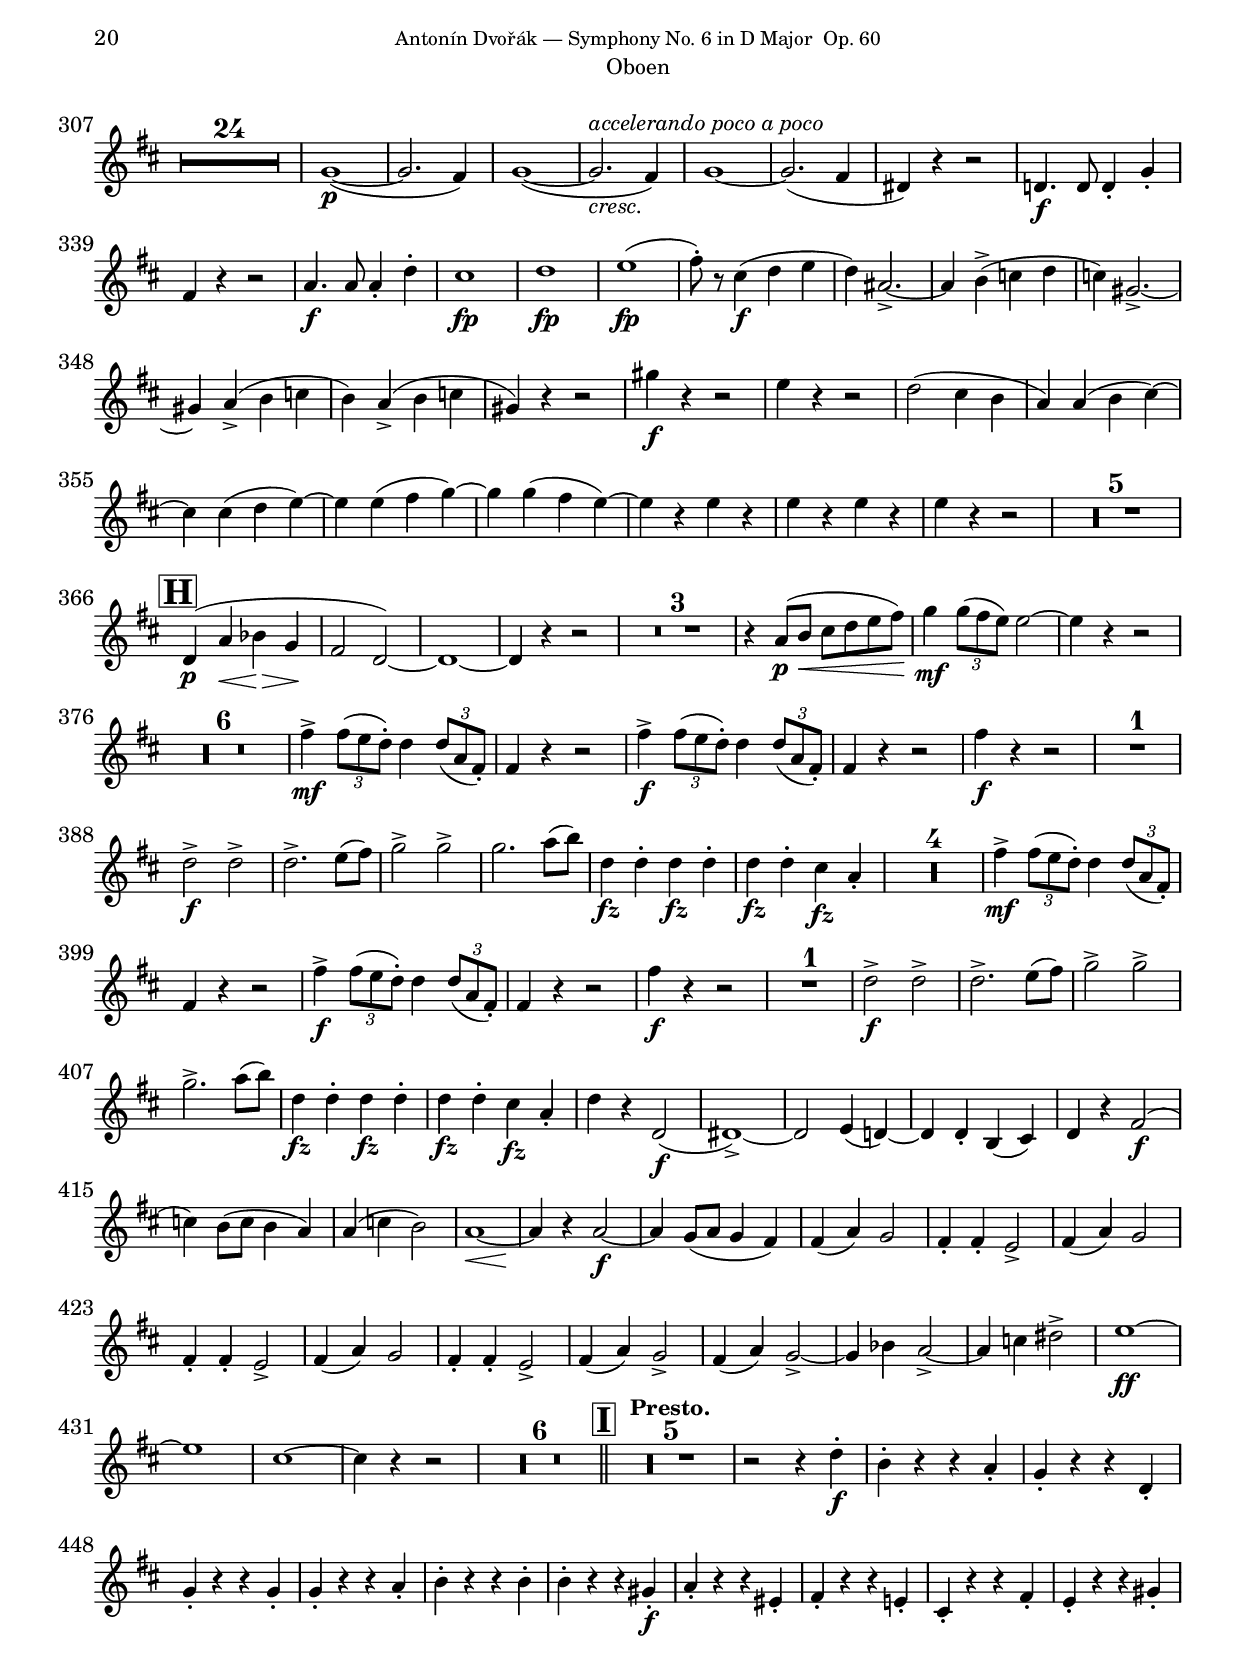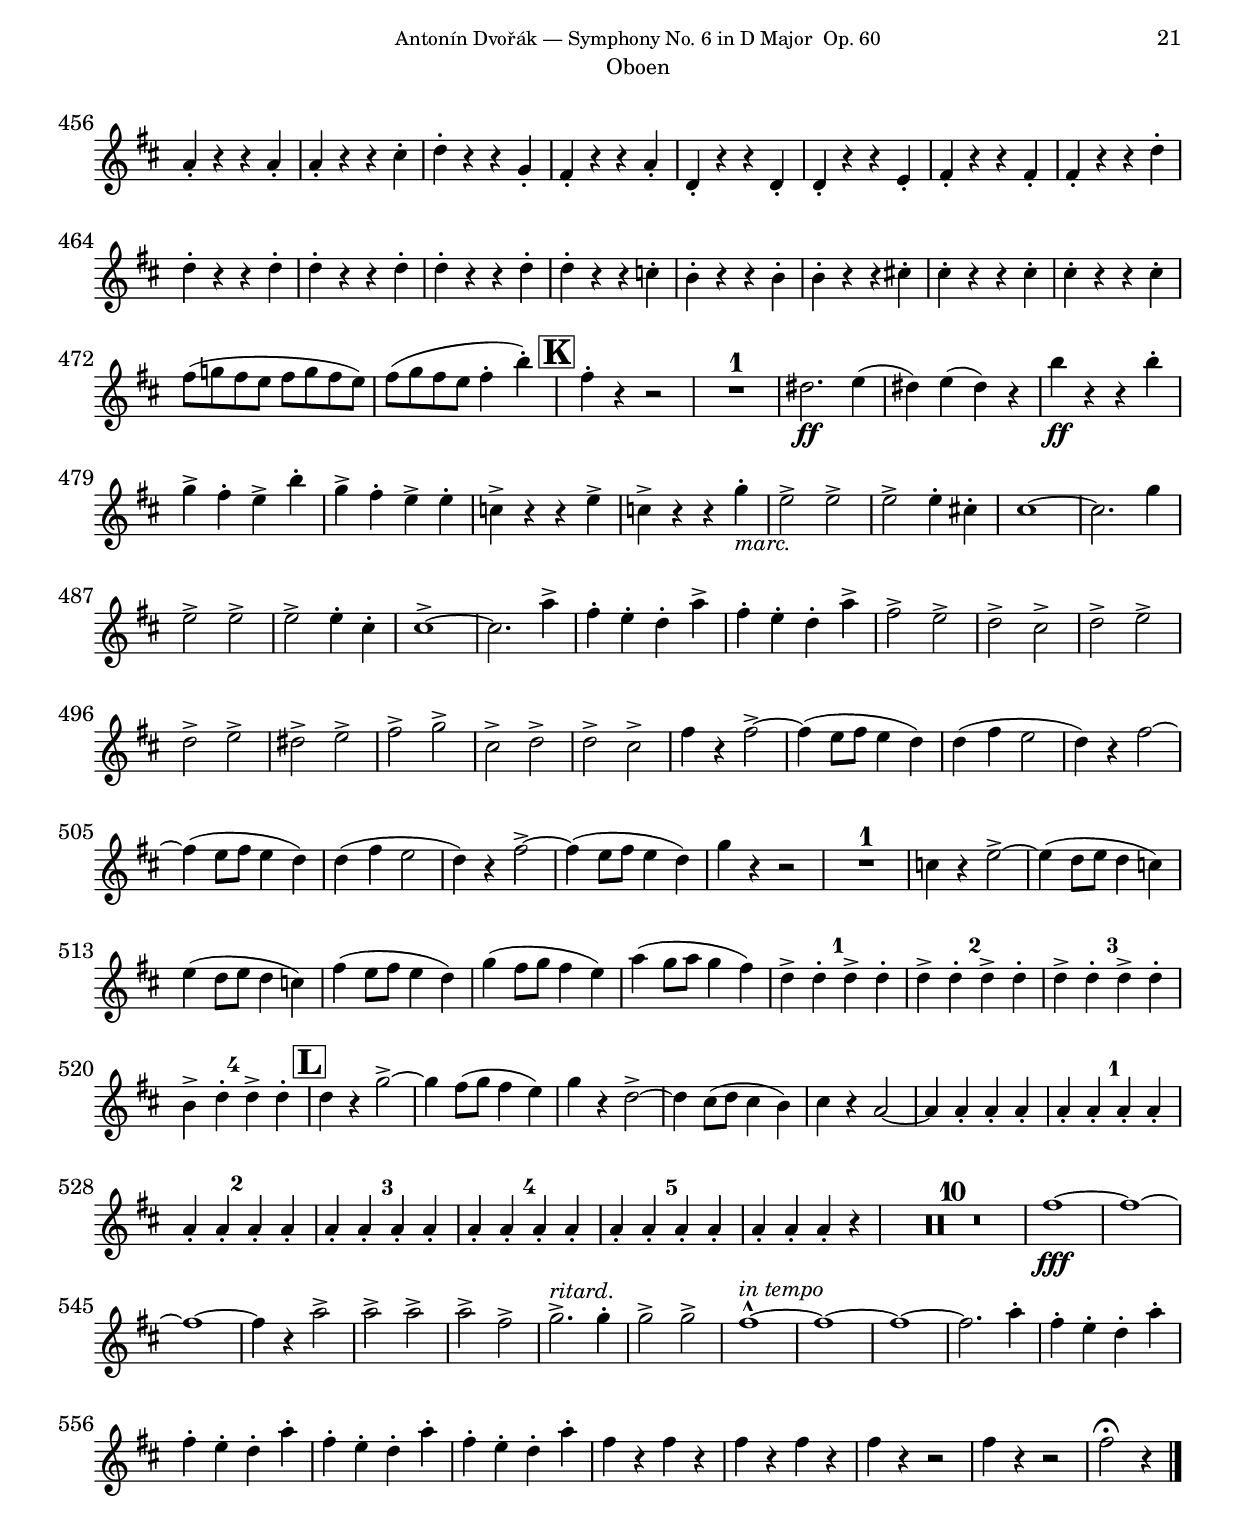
%###############################################################################
%#                                 H E A D E R                                 #
%###############################################################################
%
%  Composer           : Antonín Dvořák(1841 - 1904)
%  work               : Symphony No. 6 in D Major  Op. 60
%  Source             : Berlin N. Simrock, 1888. Plate 8215.
%  Type of score      : Score for Oboen
%  Typesetter         : Sébastien MANEN
%  date of initiation : Sunday 29 November 2020, 11:27
%
%###############################################################################
%#                          I N C L U D E   F I L E S                          #
%###############################################################################
\version "2.20.0"
\include "./00-Common/DvorakSymph6_Header.ily"
\include "./00-Common/DvorakSymph6_PaperParts.ily"
\include "./00-Common/DvorakSymph6_timeMvt.ily"
\include "./00-Common/DvorakSymph6_Shortcuts.ily"
%  work        : Symphony No. 6 in D Major  Op. 60
%  typesetter  : Sébastien MANEN
%  date        : Sunday 29 November 2020, 11:27
generalOptions = {
	\version "2.20.0"
	\set Score.alternativeNumberingStyle = #'numbers
	\set Score.doubleRepeatType = #":|.|:"
	\set Score.markFormatter = #format-mark-box-alphabet
	\override Score.RehearsalMark #'font-size = #4
	\compressMMRests
	\compressEmptyMeasures
	\override Score.RehearsalMark.extra-spacing-width = #'(-0.7 . 0.7)
	\override Score.RehearsalMark.outside-staff-priority = ##f
	\override Staff.MultiMeasureRest.space-increment = 1.5
}
partOptions = {
	\override Score.BarNumber #'font-size = #0.1
	\set Score.quotedCueEventTypes = #'(note-event rest-event tie-event
		beam-event tuplet-span-event dynamic-event articulation-event
		dynamic-event slur-event text-script-event trill-span-event
		phrasing-slur-event beam-forbid-event tremolo-event crescendo-event 
		decrescendo-event multi-measure-rest-event tremolo-span-event 
		tremolo-event)
	\set Voice.restNumberThreshold = #0
	\override Score.MeasureCounter.outside-staff-priority = #390
}
#(set-global-staff-size 19)
\layout {
	#(layout-set-staff-size 19)
	\context {
		\Voice
		\override TupletBracket #'bracket-visibility = ##f
		\override Hairpin.to-barline = ##f
		\override TrillSpanner.bound-details.right.padding = #1
	}
	\context {
		\CueVoice
		fontSize = #-3
		\override Stem.length-fraction = #0.85
		\override TupletBracket #'bracket-visibility = ##f
		\override StemTremolo.beam-thickness = #0.35 
		%\override Font.font-size = #+5
	}
	\context {
		\Score
		scriptDefinitions = #my-script-alist
	}
	\context {
		\Staff
		\consists #Measure_counter_engraver
	}
	
}
%layoutCueVoice = \with {
%}

MvtIIOptions = {
	\set Timing.baseMoment = #(ly:make-moment 1/2)
	\set Timing.beamExceptions = 
		\beamExceptions {16[ 16 16 16] 16[ 16 16 16] }
%		\beamExceptions { \tuplet 3/2 4 {8[ 8 8]} 8[ 8] }
}

%  work        : Symphony No. 6 in D Major  Op. 60
%  typesetter  : Sébastien MANEN
%  date        : Thursday 10th August 2023, 10:40
%###############################################################################
%#                    V O I C E   N A M E   :   F L O T E N                    #
%###############################################################################
nameFloteIMvtI = {
	\set Staff.instrumentName = "Flote I"
	\set Staff.shortInstrumentName = ""
	\set Staff.midiInstrument = #"flute"
}
nameFloteIMvtII = {
	\set Staff.instrumentName = "Flote I"
	\set Staff.shortInstrumentName = ""
	\set Staff.midiInstrument = #"flute"
}
nameFloteIMvtIII = {
	\set Staff.instrumentName = "Flote I"
	\set Staff.shortInstrumentName = ""
	\set Staff.midiInstrument = #"flute"
}
nameFloteIMvtIV = {
	\set Staff.instrumentName = "Flote I"
	\set Staff.shortInstrumentName = ""
	\set Staff.midiInstrument = #"flute"
}
nameFloteIIMvtI = {
	\set Staff.instrumentName = "Flote II"
	\set Staff.shortInstrumentName = ""
	\set Staff.midiInstrument = #"flute"
}
nameFloteIIMvtII = {
	\set Staff.instrumentName = "Flote II"
	\set Staff.shortInstrumentName = ""
	\set Staff.midiInstrument = #"flute"
}
nameFloteIIMvtIII = {
	\set Staff.instrumentName = "Flote II"
	\set Staff.shortInstrumentName = ""
	\set Staff.midiInstrument = #"flute"
}
nameFloteIIMvtIV = {
	\set Staff.instrumentName = "Flote II"
	\set Staff.shortInstrumentName = ""
	\set Staff.midiInstrument = #"flute"
}
%###############################################################################
%#                     V O I C E   N A M E   :   O B O E N                     #
%###############################################################################
nameOboeIMvtI = {
	\set Staff.instrumentName = "Oboe I"
	\set Staff.shortInstrumentName = ""
	\set Staff.midiInstrument = #"oboe"
}
nameOboeIMvtII = {
	\set Staff.instrumentName = "Oboe I"
	\set Staff.shortInstrumentName = ""
	\set Staff.midiInstrument = #"oboe"
}
nameOboeIMvtIII = {
	\set Staff.instrumentName = "Oboe I"
	\set Staff.shortInstrumentName = ""
	\set Staff.midiInstrument = #"oboe"
}
nameOboeIMvtIV = {
	\set Staff.instrumentName = "Oboe I"
	\set Staff.shortInstrumentName = ""
	\set Staff.midiInstrument = #"oboe"
}
nameOboeIIMvtI = {
	\set Staff.instrumentName = "Oboe II"
	\set Staff.shortInstrumentName = ""
	\set Staff.midiInstrument = #"oboe"
}
nameOboeIIMvtII = {
	\set Staff.instrumentName = "Oboe II"
	\set Staff.shortInstrumentName = ""
	\set Staff.midiInstrument = #"oboe"
}
nameOboeIIMvtIII = {
	\set Staff.instrumentName = "Oboe II"
	\set Staff.shortInstrumentName = ""
	\set Staff.midiInstrument = #"oboe"
}
nameOboeIIMvtIV = {
	\set Staff.instrumentName = "Oboe II"
	\set Staff.shortInstrumentName = ""
	\set Staff.midiInstrument = #"oboe"
}
%###############################################################################
%#               V O I C E   N A M E   :   K L A R I N E T T E N               #
%###############################################################################
nameKlarinetteIMvtI = {
	\set Staff.instrumentName = \markup {
		\center-column {
			\lower #1 "Klarinette I" "in A"
		}
	}
	\set Staff.shortInstrumentName = \markup {
		\center-column {
			\lower #1 "Kl. I" "in A"
		}
	}
	\set Staff.midiInstrument = #"clarinet"
}
nameKlarinetteIMvtII = {
	\set Staff.instrumentName = \markup {
		\center-column {
			\lower #1 "Klarinette I" "in B"
		}
	}
	\set Staff.shortInstrumentName = \markup {
		\center-column {
			\lower #1 "Kl. I" "in B"
		}
	}
	\set Staff.midiInstrument = #"clarinet"
}
nameKlarinetteIMvtIII = {
	\set Staff.instrumentName = \markup {
		\center-column {
			\lower #1 "Klarinette I" "in A "
		}
	}
	\set Staff.shortInstrumentName = \markup {
		\center-column {
			\lower #1 "Kl. I" "in A"
		}
	}
	\set Staff.midiInstrument = #"clarinet"
}
nameKlarinetteIMvtIV = {
	\set Staff.instrumentName = \markup {
		\center-column {
			\lower #1 "Klarinette I" "in A"
		}
	}
	\set Staff.shortInstrumentName = \markup {
		\center-column {
			\lower #1 "Kl. I" "in A"
		}
	}
	\set Staff.midiInstrument = #"clarinet"
}
nameKlarinetteIIMvtI = {
	\set Staff.instrumentName = \markup {
		\center-column {
			\lower #1 "Klarinette II" "in A"
		}
	}
	\set Staff.shortInstrumentName = \markup {
		\center-column {
			\lower #1 "Kl II" "in A"
		}
	}
	\set Staff.midiInstrument = #"clarinet"
}
nameKlarinetteIIMvtII = {
	\set Staff.instrumentName = \markup {
		\center-column {
			\lower #1 "Klarinette II" "in B"
		}
	}
	\set Staff.shortInstrumentName = \markup {
		\center-column {
			\lower #1 "Kl II" "in B"
		}
	}
	\set Staff.midiInstrument = #"clarinet"
}
nameKlarinetteIIMvtIII = {
	\set Staff.instrumentName = \markup {
		\center-column {
			\lower #1 "Klarinette II" "in A"
		}
	}
	\set Staff.shortInstrumentName = \markup {
		\center-column {
			\lower #1 "Kl II" "in A"
		}
	}
	\set Staff.midiInstrument = #"clarinet"
}
nameKlarinetteIIMvtIV = {
	\set Staff.instrumentName = \markup {
		\center-column {
			\lower #1 "Klarinette II" "in A"
		}
	}
	\set Staff.shortInstrumentName = \markup {
		\center-column {
			\lower #1 "Kl II" "in A"
		}
	}
	\set Staff.midiInstrument = #"clarinet"
}
%###############################################################################
%#                   V O I C E   N A M E   :   F A G O T T E                   #
%###############################################################################
nameFagottIMvtI = {
	\set Staff.instrumentName = "Fagott I"
	\set Staff.shortInstrumentName = "Fag. I"
	\set Staff.midiInstrument = #"bassoon"
}
nameFagottIMvtII = {
	\set Staff.instrumentName = "Fagott I"
	\set Staff.shortInstrumentName = "Fag. I"
	\set Staff.midiInstrument = #"bassoon"
}
nameFagottIMvtIII = {
	\set Staff.instrumentName = "Fagott I"
	\set Staff.shortInstrumentName = "Fag. I"
	\set Staff.midiInstrument = #"bassoon"
}
nameFagottIMvtIV = {
	\set Staff.instrumentName = "Fagott I"
	\set Staff.shortInstrumentName = "Fag. I"
	\set Staff.midiInstrument = #"bassoon"
}
nameFagottIIMvtI = {
	\set Staff.instrumentName = "Fagott II"
	\set Staff.shortInstrumentName = "Fag. II"
	\set Staff.midiInstrument = #"bassoon"
}
nameFagottIIMvtII = {
	\set Staff.instrumentName = "Fagott II"
	\set Staff.shortInstrumentName = "Fag. II"
	\set Staff.midiInstrument = #"bassoon"
}
nameFagottIIMvtIII = {
	\set Staff.instrumentName = "Fagott II"
	\set Staff.shortInstrumentName = "Fag. II"
	\set Staff.midiInstrument = #"bassoon"
}
nameFagottIIMvtIV = {
	\set Staff.instrumentName = "Fagott II"
	\set Staff.shortInstrumentName = "Fag. II"
	\set Staff.midiInstrument = #"bassoon"
}
%###############################################################################
%#                    V O I C E   N A M E   :   H O R N E R                    #
%###############################################################################
nameHornIMvtI = {
	\set Staff.instrumentName = \markup {
		\center-column {
			\lower #1 "Horn I" "in D"
		}
	}
	\set Staff.shortInstrumentName = \markup {
		\center-column {
			\lower #1 "Hn. I" "in D"
		}
	}
	\set Staff.midiInstrument = #"french horn"
}
nameHornIMvtII = {
	\set Staff.instrumentName = \markup {
		\center-column {
			\lower #1 "Horn I" "in F"
		}
	}
	\set Staff.shortInstrumentName = \markup {
		\center-column {
			\lower #1 "Hn. I" "in F"
		}
	}
	\set Staff.midiInstrument = #"french horn"
}
nameHornIMvtIII = {
	\set Staff.instrumentName = \markup {
		\center-column {
			\lower #1 "Horn I" "in F"
		}
	}
	\set Staff.shortInstrumentName = \markup {
		\center-column {
			\lower #1 "Hn. I" "in F"
		}
	}
	\set Staff.midiInstrument = #"french horn"
}
nameHornIMvtIV = {
	\set Staff.instrumentName = \markup {
		\center-column {
			\lower #1 "Horn I" "in E"
		}
	}
	\set Staff.shortInstrumentName = \markup {
		\center-column {
			\lower #1 "Hn. I" "in E"
		}
	}
	\set Staff.midiInstrument = #"french horn"
}
nameHornIIMvtI = {
	\set Staff.instrumentName = \markup {
		\center-column {
			\lower #1 "Horn II" "in D"
		}
	}
	\set Staff.shortInstrumentName = \markup {
		\center-column {
			\lower #1 "Hn. II" "in D"
		}
	}
	\set Staff.midiInstrument = #"french horn"
}
nameHornIIMvtII = {
	\set Staff.instrumentName = \markup {
		\center-column {
			\lower #1 "Horn II" "in F"
		}
	}
	\set Staff.shortInstrumentName = \markup {
		\center-column {
			\lower #1 "Hn. II" "in F"
		}
	}
	\set Staff.midiInstrument = #"french horn"
}
nameHornIIMvtIII = {
	\set Staff.instrumentName = \markup {
		\center-column {
			\lower #1 "Horn II" "in F"
		}
	}
	\set Staff.shortInstrumentName = \markup {
		\center-column {
			\lower #1 "Hn. II" "in F"
		}
	}
	\set Staff.midiInstrument = #"french horn"
}
nameHornIIMvtIV = {
	\set Staff.instrumentName = \markup {
		\center-column {
			\lower #1 "Horn II" "in E"
		}
	}
	\set Staff.shortInstrumentName = \markup {
		\center-column {
			\lower #1 "Hn. II" "in E"
		}
	}
	\set Staff.midiInstrument = #"french horn"
}
nameHornIIIMvtI = {
	\set Staff.instrumentName = \markup {
		\center-column {
			\lower #1 "Horn III" "in E"
		}
	}
	\set Staff.shortInstrumentName = \markup {
		\center-column {
			\lower #1 "Hn. III" "in E"
		}
	}
	\set Staff.midiInstrument = #"french horn"
}
nameHornIIIMvtII = {
	\set Staff.instrumentName = \markup {
		\center-column {
			\lower #1 "Horn III" "in B"
		}
	}
	\set Staff.shortInstrumentName = \markup {
		\center-column {
			\lower #1 "Hn. III" "in B"
		}
	}
	\set Staff.midiInstrument = #"french horn"
}
nameHornIIIMvtIII = {
	\set Staff.instrumentName = \markup {
		\center-column {
			\lower #1 "Horn III" "in D"
		}
	}
	\set Staff.shortInstrumentName = \markup {
		\center-column {
			\lower #1 "Hn. III" "in D"
		}
	}
	\set Staff.midiInstrument = #"french horn"
}
nameHornIIIMvtIV = {
	\set Staff.instrumentName = \markup {
		\center-column {
			\lower #1 "Horn III" "in D"
		}
	}
	\set Staff.shortInstrumentName = \markup {
		\center-column {
			\lower #1 "Hn. III" "in D"
		}
	}
	\set Staff.midiInstrument = #"french horn"
}
nameHornIVMvtI = {
	\set Staff.instrumentName = \markup {
		\center-column {
			\lower #1 "Horn IV" "in E"
		}
	}
	\set Staff.shortInstrumentName = \markup {
		\center-column {
			\lower #1 "Hn. IV" "in E"
		}
	}
	\set Staff.midiInstrument = #"french horn"
}
nameHornIVMvtII = {
	\set Staff.instrumentName = \markup {
		\center-column {
			\lower #1 "Horn IV" "in B"
		}
	}
	\set Staff.shortInstrumentName = \markup {
		\center-column {
			\lower #1 "Hn. IV" "in B"
		}
	}
	\set Staff.midiInstrument = #"french horn"
}
nameHornIVMvtIII = {
	\set Staff.instrumentName = \markup {
		\center-column {
			\lower #1 "Horn IV" "in D"
		}
	}
	\set Staff.shortInstrumentName = \markup {
		\center-column {
			\lower #1 "Hn. IV" "in D"
		}
	}
	\set Staff.midiInstrument = #"french horn"
}
nameHornIVMvtIV = {
	\set Staff.instrumentName = \markup {
		\center-column {
			\lower #1 "Horn IV" "in D"
		}
	}
	\set Staff.shortInstrumentName = \markup {
		\center-column {
			\lower #1 "Hn. IV" "in D"
		}
	}
	\set Staff.midiInstrument = #"french horn"
}
%###############################################################################
%#                 V O I C E   N A M E   :   T R O M P E T E N                 #
%###############################################################################
nameTrompeteIMvtI = {
	\set Staff.instrumentName = \markup {
		\center-column {
			\lower #1 "Trompete I" "in D"
		}
	}
	\set Staff.shortInstrumentName = \markup {
		\center-column {
			\lower #1 "Trpt. I" "in D"
		}
	}
	\set Staff.midiInstrument = #"trumpet"
}
nameTrompeteIMvtII = {
	\set Staff.instrumentName = \markup {
		\center-column {
			\lower #1 "Trompete I" "in B"
		}
	}
	\set Staff.shortInstrumentName = \markup {
		\center-column {
			\lower #1 "Trpt. I" "in B"
		}
	}
	\set Staff.midiInstrument = #"trumpet"
}
nameTrompeteIMvtIII = {
	\set Staff.instrumentName = \markup {
		\center-column {
			\lower #1 "Trompete I" "in D"
		}
	}
	\set Staff.shortInstrumentName = \markup {
		\center-column {
			\lower #1 "Trpt. I" "in D"
		}
	}
	\set Staff.midiInstrument = #"trumpet"
}
nameTrompeteIMvtIV = {
	\set Staff.instrumentName = \markup {
		\center-column {
			\lower #1 "Trompete I" "in D"
		}
	}
	\set Staff.shortInstrumentName = \markup {
		\center-column {
			\lower #1 "Trpt. I" "in D"
		}
	}
	\set Staff.midiInstrument = #"trumpet"
}
nameTrompeteIIMvtI = {
	\set Staff.instrumentName = \markup {
		\center-column {
			\lower #1 "Trompete II" "in D"
		}
	}
	\set Staff.shortInstrumentName = \markup {
		\center-column {
			\lower #1 "Trpt. II" "in D"
		}
	}
	\set Staff.midiInstrument = #"trumpet"
}
nameTrompeteIIMvtII = {
	\set Staff.instrumentName = \markup {
		\center-column {
			\lower #1 "Trompete II" "in B"
		}
	}
	\set Staff.shortInstrumentName = \markup {
		\center-column {
			\lower #1 "Trpt. II" "in B"
		}
	}
	\set Staff.midiInstrument = #"trumpet"
}
nameTrompeteIIMvtIII = {
	\set Staff.instrumentName = \markup {
		\center-column {
			\lower #1 "Trompete II" "in D"
		}
	}
	\set Staff.shortInstrumentName = \markup {
		\center-column {
			\lower #1 "Trpt. II" "in D"
		}
	}
	\set Staff.midiInstrument = #"trumpet"
}
nameTrompeteIIMvtIV = {
	\set Staff.instrumentName = \markup {
		\center-column {
			\lower #1 "Trompete II" "in D"
		}
	}
	\set Staff.shortInstrumentName = \markup {
		\center-column {
			\lower #1 "Trpt. II" "in D"
		}
	}
	\set Staff.midiInstrument = #"trumpet"
}
%###############################################################################
%#                   V O I C E   N A M E   :   P O S A U N E                   #
%###############################################################################
namePosauneIMvtI = {
	\set Staff.instrumentName = "Posaune I"
	\set Staff.shortInstrumentName = "Pos. I"
	\set Staff.midiInstrument = #"trombone"
}
namePosauneIMvtIV = {
	\set Staff.instrumentName = "Posaune I"
	\set Staff.shortInstrumentName = "Pos. I"
	\set Staff.midiInstrument = #"trombone"
}
namePosauneIIMvtI = {
	\set Staff.instrumentName = "Posaune II"
	\set Staff.shortInstrumentName = "Pos. II"
	\set Staff.midiInstrument = #"trombone"
}
namePosauneIIMvtIV = {
	\set Staff.instrumentName = "Posaune II"
	\set Staff.shortInstrumentName = "Pos. II"
	\set Staff.midiInstrument = #"trombone"
}
namePosauneIIIMvtI = {
	\set Staff.instrumentName = "Posaune III"
	\set Staff.shortInstrumentName = "Pos. III"
	\set Staff.midiInstrument = #"trombone"
}
namePosauneIIIMvtIV = {
	\set Staff.instrumentName = "Posaune III"
	\set Staff.shortInstrumentName = "Pos. III"
	\set Staff.midiInstrument = #"trombone"
}
nameTubaMvtI = {
	\set Staff.instrumentName = "Tuba"
	\set Staff.shortInstrumentName = "Tub."
	\set Staff.midiInstrument = #"tuba"
}
nameTubaMvtIV = {
	\set Staff.instrumentName = "Tuba"
	\set Staff.shortInstrumentName = "Tub."
	\set Staff.midiInstrument = #"tuba"
}
%###############################################################################
%#                    V O I C E   N A M E   :   P A U K E N                    #
%###############################################################################
namePaukenMvtI = {
	\set Staff.instrumentName = \markup {
		\center-column {
			\lower #1 "Pauken" "in D. A."
		}
	}
	\set Staff.shortInstrumentName = \markup {
		\center-column {
			\lower #1 "Pk." "in D. A."
		}
	}
	\set Staff.midiInstrument = #"timpani"
}
namePaukenMvtII = {
	\set Staff.instrumentName = \markup {
		\center-column {
			\lower #1 "Pauken" "in B. F."
		}
	}
	\set Staff.shortInstrumentName = \markup {
		\center-column {
			\lower #1 "Pk." "in B. F."
		}
	}
	\set Staff.midiInstrument = #"timpani"
}
namePaukenMvtIII = {
	\set Staff.instrumentName = \markup {
		\center-column {
			\lower #1 "Pauken" "in D. A."
		}
	}
	\set Staff.shortInstrumentName = \markup {
		\center-column {
			\lower #1 "Pk." "in D. A."
		}
	}
	\set Staff.midiInstrument = #"timpani"
}
namePaukenMvtIV = {
	\set Staff.instrumentName = \markup {
		\center-column {
			\lower #1 "Pauken" "in D. A."
		}
	}
	\set Staff.shortInstrumentName = \markup {
		\center-column {
			\lower #1 "Pk." "in D. A."
		}
	}
	\set Staff.midiInstrument = #"timpani"
}
%###############################################################################
%#                   V O I C E   N A M E   :   V I O L I N I                   #
%###############################################################################
nameViolinIMvtI = {
	\set Staff.instrumentName = "Violine I."
	\set Staff.shortInstrumentName = "Vln I."
	\set Staff.midiInstrument = #"violin"
}
nameViolinIMvtII = {
	\set Staff.instrumentName = "Violine I."
	\set Staff.shortInstrumentName = "Vln I."
	\set Staff.midiInstrument = #"violin"
}
nameViolinIMvtIII = {
	\set Staff.instrumentName = "Violine I."
	\set Staff.shortInstrumentName = "Vln I."
	\set Staff.midiInstrument = #"violin"
}
nameViolinIMvtIV = {
	\set Staff.instrumentName = "Violine I."
	\set Staff.shortInstrumentName = "Vln I."
	\set Staff.midiInstrument = #"violin"
}
%###############################################################################
%#                  V O I C E   N A M E   :   V I O L I N I I                  #
%###############################################################################
nameViolinIIMvtI = {
	\set Staff.instrumentName = "Violine II."
	\set Staff.shortInstrumentName = "Vln II."
	\set Staff.midiInstrument = #"violin"
}
nameViolinIIMvtII = {
	\set Staff.instrumentName = "Violine II."
	\set Staff.shortInstrumentName = "Vln II."
	\set Staff.midiInstrument = #"violin"
}
nameViolinIIMvtIII = {
	\set Staff.instrumentName = "Violine II."
	\set Staff.shortInstrumentName = "Vln II."
	\set Staff.midiInstrument = #"violin"
}
nameViolinIIMvtIV = {
	\set Staff.instrumentName = "Violine II."
	\set Staff.shortInstrumentName = "Vln II."
	\set Staff.midiInstrument = #"violin"
}
%###############################################################################
%#                  V O I C E   N A M E   :   B R A T S C H E                  #
%###############################################################################
nameBratscheMvtI = {
	\set Staff.instrumentName = "Bratsche."
	\set Staff.shortInstrumentName = "Br."
	\set Staff.midiInstrument = #"viola"
}
nameBratscheMvtII = {
	\set Staff.instrumentName = "Bratsche."
	\set Staff.shortInstrumentName = "Br."
	\set Staff.midiInstrument = #"viola"
}
nameBratscheMvtIII = {
	\set Staff.instrumentName = "Bratsche."
	\set Staff.shortInstrumentName = "Br."
	\set Staff.midiInstrument = #"viola"
}
nameBratscheMvtIV = {
	\set Staff.instrumentName = "Bratsche."
	\set Staff.shortInstrumentName = "Br."
	\set Staff.midiInstrument = #"viola"
}
%###############################################################################
%#                V O I C E   N A M E   :   V I O L O N C E L L                #
%###############################################################################
nameVioloncelloMvtI = {
	\set Staff.instrumentName = "Violoncell."
	\set Staff.shortInstrumentName = "Vlc."
	\set Staff.midiInstrument = #"cello"
}
nameVioloncelloMvtII = {
	\set Staff.instrumentName = "Violoncell."
	\set Staff.shortInstrumentName = "Vlc."
	\set Staff.midiInstrument = #"cello"
}
nameVioloncelloMvtIII = {
	\set Staff.instrumentName = "Violoncell."
	\set Staff.shortInstrumentName = "Vlc."
	\set Staff.midiInstrument = #"cello"
}
nameVioloncelloMvtIV = {
	\set Staff.instrumentName = "Violoncell."
	\set Staff.shortInstrumentName = "Vlc."
	\set Staff.midiInstrument = #"cello"
}
%###############################################################################
%#                V O I C E   N A M E   :   K O N T R A B A S S                #
%###############################################################################
nameKontrabassMvtI = {
	\set Staff.instrumentName = "Kontrabass."
	\set Staff.shortInstrumentName = "K.B."
	\set Staff.midiInstrument = #"contrabass"
}
nameKontrabassMvtII = {
	\set Staff.instrumentName = "Kontrabass."
	\set Staff.shortInstrumentName = "K.B."
	\set Staff.midiInstrument = #"contrabass"
}
nameKontrabassMvtIII = {
	\set Staff.instrumentName = "Kontrabass."
	\set Staff.shortInstrumentName = "K.B."
	\set Staff.midiInstrument = #"contrabass"
}
nameKontrabassMvtIV = {
	\set Staff.instrumentName = "Kontrabass."
	\set Staff.shortInstrumentName = "K.B."
	\set Staff.midiInstrument = #"contrabass"
}

%  work        : Symphony No. 6 in D Major  Op. 60
%  typesetter  : Sébastien MANEN
%  date        : Sunday 29 November 2020, 11:27
%###############################################################################
%#                      P A R T   S C O R E   F O R M A T                      #
%###############################################################################
formatOboeIMvtI = {
\override Score.NonMusicalPaperColumn.line-break-permission = ##f
\override Score.NonMusicalPaperColumn.page-break-permission = ##f
s2.*10 \break 
s2.*12 \break 
s2.*11 \break 
s2.*11 \break 
s2.*14 \break 
s2.*24 \break 
s2.*14 \break 
s2.*12 \break 
s2.*13 \break 
s2.*10 \break 
s2.*10 \break 
s2.*9 \break 
s2.*11 \pageBreak 
s2.*9 \break 
s2.*13 \break 
s2.*19 \break 
s2.*29 \break 
s2.*15 \break 
s2.*17 \break 
s2.*14 \break 
s2.*15 \break 
s2.*29 \break 
s2.*14 \break 
s2.*14 \break 
s2.*13 \break 
s2.*11 \break 
s2.*15 \pageBreak 
s2.*10 \break 
s2.*10 \break 
s2.*12 \break 
s2.*11 \break 
s2.*12 \break 
s2.*8 \break 
s2.*11 \break 
s2.*11 \break 
s2.*10 \break 
s2.*11 \break 
s2.*12 \break 
s2.*24 \break 
s2.*14 \pageBreak 
s2.*16  











































































































}
formatOboeIMvtII = {
\override Score.NonMusicalPaperColumn.line-break-permission = ##f
\override Score.NonMusicalPaperColumn.page-break-permission = ##f
 s2*10 \break 
s2*17 \break 
s2*11 \break 
s2*14 \break 
s2*14 \break 
s2*20 \break 
s2*13 \break 
s2*13 \break 
s2*13 \break 
s2*9 \break 
s2*15 \pageBreak 
s2*14 \break 
s2*14 \break 
s2*19 \break 
s2*10  





































































































































}
formatOboeIMvtIII = {
\override Score.NonMusicalPaperColumn.line-break-permission = ##f
\override Score.NonMusicalPaperColumn.page-break-permission = ##f
s2.*13 \break 
s2.*9 \break 
s2.*27 \break 
s2.*11 \break 
s2.*27 \break 
s2.*17 \break 
s2.*13 \break 
s2.*14 \break 
s2.*10 \pageBreak 
s2.*12 \break 
s2.*12 \break 
s2.*12 \break 
s2.*31 \break 
s2.*14 \break 
s2.*51 \break 
s2.*11 \break 
s2.*10 \break 
s2.*8 \break 
s2.*25 \break 
s2.*11 \break 
s2.*25 \break 
s2.*16 \pageBreak 
s2.*12 \break 
s2.*14 \break 
s2.*13 \break 
s2.*10 \break 
s2.*11  

























































































































}
formatOboeIMvtIV = {
\override Score.NonMusicalPaperColumn.line-break-permission = ##f
\override Score.NonMusicalPaperColumn.page-break-permission = ##f
\partial 4 s4 s1*12 \break 
s1*13 \break 
s1*12 \break 
s1*9 \break 
s1*10 \break 
s1*12 \break 
s1*13 \break 
s1*16 \pageBreak 
s1*16 \break 
s1*11 \break 
s1*10 \break 
s1*9 \break 
s1*16 \break 
s1*14 \break 
s1*13 \break 
s1*20 \break 
s1*11 \break 
s1*9 \break 
s1*12 \break 
s1*8 \break 
s1*13 \pageBreak 
s1*10 \break 
s1*11 \break 
s1*9 \break 
s1*8 \break 
s1*16 \break 
s1*15 \break 
s1*14 \break 
s1*12 \break 
s1*12 \break 
s1*10 \break 
s1*10 \break 
s1*12 \break 
s1*10 \pageBreak 
s1*10 \break 
s1*10 \break 
s1*25 \break 
s1*10 \break 
s1*9 \break 
s1*9 \break 
s1*11 \break 
s1*12 \break 
s1*10 \break 
s1*9 \break 
s1*9 \break 
s1*21 \break 
s1*9  
s2.*1  




































































































}
formatOboeIIMvtI = {
\override Score.NonMusicalPaperColumn.line-break-permission = ##f
\override Score.NonMusicalPaperColumn.page-break-permission = ##f
s2.*9 \break 
s2.*12 \break 
s2.*12 \break 
s2.*11 \break 
s2.*13 \break 
s2.*24 \break 
s2.*18 \break 
s2.*26 \break 
s2.*12 \break 
s2.*8 \break 
s2.*11 \break 
s2.*9 \pageBreak 
s2.*15 \break 
s2.*19 \break 
s2.*29 \break 
s2.*16 \break 
s2.*21 \break 
s2.*20 \break 
s2.*15 \break 
s2.*28 \break 
s2.*12 \break 
s2.*15 \break 
s2.*9 \break 
s2.*16 \pageBreak 
s2.*17 \break 
s2.*11 \break 
s2.*28 \break 
s2.*11 \break 
s2.*10 \break 
s2.*11 \break 
s2.*24 \break 
s2.*13 \break 
s2.*24 \break 
s2.*12 \break 
s2.*19  

















































































































}
formatOboeIIMvtII = {
\override Score.NonMusicalPaperColumn.line-break-permission = ##f
\override Score.NonMusicalPaperColumn.page-break-permission = ##f
 s2*19 \pageBreak 
s2*17 \break 
s2*14 \break 
s2*12 \break 
s2*27 \break 
s2*11 \break 
s2*11 \break 
s2*20 \break 
s2*18 \break 
s2*11 \break 
s2*9 \break 
s2*7 \break 
s2*20 \break 
s2*10  






































































































































}
formatOboeIIMvtIII = {
\override Score.NonMusicalPaperColumn.line-break-permission = ##f
\override Score.NonMusicalPaperColumn.page-break-permission = ##f
s2.*13 \break 
s2.*9 \break 
s2.*26 \break 
s2.*11 \break 
s2.*26 \break 
s2.*21 \break 
s2.*11 \break 
s2.*12 \break 
s2.*11 \break 
s2.*13 \break 
s2.*29 \break 
s2.*41 \pageBreak 
s2.*15 \break 
s2.*46 \break 
s2.*9 \break 
s2.*9 \break 
s2.*24 \break 
s2.*11 \break 
s2.*10 \break 
s2.*38 \break 
s2.*11 \break 
s2.*11 \break 
s2.*11 \break 
s2.*9 \break 
s2.*12  



























































































































}
formatOboeIIMvtIV = {
\override Score.NonMusicalPaperColumn.line-break-permission = ##f
\override Score.NonMusicalPaperColumn.page-break-permission = ##f
\partial 4 s4 s1*21 \break 
s1*8 \break 
s1*10 \break 
s1*7 \break 
s1*7 \break 
s1*9 \break 
s1*10 \break 
s1*20 \break 
s1*16 \break 
s1*9 \break 
s1*11 \break 
s1*8 \break 
s1*8 \pageBreak 
s1*15 \break 
s1*13 \break 
s1*9 \break 
s1*24 \break 
s1*11 \break 
s1*7 \break 
s1*11 \break 
s1*8 \break 
s1*20 \break 
s1*15 \break 
s1*10 \break 
s1*8 \break 
s1*11 \pageBreak 
s1*32 \break 
s1*9 \break 
s1*7 \break 
s1*11 \break 
s1*10 \break 
s1*12 \break 
s1*11 \break 
s1*8 \break 
s1*8 \break 
s1*8 \break 
s1*8 \break 
s1*17 \break 
s1*8 \pageBreak 
s1*8 \break 
s1*8 \break 
s1*7 \break 
s1*8 \break 
s1*9 \break 
s1*9 \break 
s1*8 \break 
s1*7 \break 
s1*8 \break 
s1*17 \break 
s1*11 \break 
s1*7  
s2.*1  
































































































}

%\include "./00-Common/DvorakSymph6_Format_temp.ly"
%  work        : Symphony No. 6 in D Major  Op. 60
%  typesetter  : Sébastien MANEN
%  date        : Sunday 29 November 2020, 11:27
%###############################################################################
%#                   C U E   V O I C E   F O R   F L O T E N                   #
%###############################################################################
cueVoiceFloteIMvtI = \relative c {
	R2.*32
	% bar 33
	f''8^\markup {Hob.} g aes aes g f
	R2.*41
	% bar 75 - 78
	dis2(^\markup {Viol.} a4
	gis2) e'4(
	eis2 b4
	ais4) s2
	R2.*29
	% bar 108
	fis8\pp-\tweak X-offset #1.5 ^\markup {Viol.} fis16( gis ais8) ais16( b cis8) cis16( d)
	R2.*27
	% bar 136 - 137
	aes8^\markup {Viol.} ces ees4 f8 g
	aes bes ces4 ces8 c
	R2.*413
	% bar 537 - 538
	r4^\markup {Hob.} cis,( d8 e
	fis4) r r
}
cueVoiceFloteIMvtII = \relative c {
	% bar 1
	r8^\markup {Hob.} f' d g
	R2*77
	% bar 79
	bes'4(^\markup {Viol.} c)
	
}
cueVoiceFloteIMvtIII = \relative c {
	R2.*101
	% bar 102 - 110
	d''4(\pp^\markup {Viol} ees) d(
	ees) d( ees)
	g f8( e f4)
	g f8( e f4)
	e( f) e(
	f) e( f)
	aes g8( fis g4)
	aes g8( fis g4)
	bes r r
	R2.*55
	% bar 165
	e,4(^\markup {Hob} fis8 dis e4)
	R2.*219
	% bar 385 - 393
	d4(\pp^\markup {Viol.} ees) d(
	ees) d( ees)
	g f8( e f4)
	g f8( e f4)
	e4( f) e(
	f) e( f)
	aes g8( fis g4)
	aes g8( fis g4)
	bes r r
}
cueVoiceFloteIMvtIV = \relative c {
	\partial 4 r4
	R1*165
	% bar 166
	<a'' c>4^\markup {Clar.} \tuplet 3/2 4 {<a c>8 <g bes> <f a>} <f a>4 \tuplet 3/2 4 {<f a>8 <c g'> <a f'>}
	R1*293
	% bar 460 - 463
	d'4^\markup {Hob.} r r d
	d r r e
	fis r r fis
	fis r r r
}
cueVoiceFloteIIMvtI = \relative c {
	R2.*74
	% bar 75 - 77
	dis''2(^\markup {Viol.} a4
	gis2) e'4(
	eis2 b4)
	R2.*58
	% bar 136 - 137
	aes8^\markup {Viol.} ces ees4 f8 g
	aes bes ces4 ces8 c
	R2.*89
	% bar 213 - 214
	<c,, e>4_(^\markup {Clar.} <b f'> <c e>
	<b f'> <c e> <b f'>)
	R2.*214
	% bar 429 - 430
	b'8^\markup {Viol.} d fis4 gis8 ais
	b cis d!4 d8 dis
	R2.*107
	% bar 538 - 539
	r4-\tweak X-offset #-0.5 ^\markup {Fl.I} cis4_(\pp d8 e)
	fis2.
}
cueVoiceFloteIIMvtII = \relative c {
	R2*17
	% bar 18
	r8^\markup {Fl.I} a'''[ bes] r
	R2*38
	% bar 57 - 58
	r8 d,^\markup {Fl.I} bes e~
	e4 r
	R2*25
	% bar 84 - 85
	f,,,8^\markup {Fag.} f' f, f'
	f, f' f, fis'
}
cueVoiceFloteIIMvtIII = \relative c {
	R2.*109
	% bar 110 - 112
	r4-\tweak X-offset #-1 ^\markup {Fl.I} a'''8( gis a4)
	r b8( ais b4)
	r cis8( bis cis4)
	R2.*281
	% bar 393 - 395
	r4^\markup {Fl.I} a8( gis a4)
	r b8( ais b4)
	r cis8( bis cis4)
}
cueVoiceFloteIIMvtIV = \relative c {
	\partial 4 r4
	R1*7
	%bar 8 - 9
	r2 r4-\tweak X-offset #-2 ^\markup {Fl.I} e'''(
	cis b a) r
	R1*255
	% bar 265
	r2 r4^\markup {Fl.I} r8 d
	R1*59
	% bar 325 - 326
	r2 r4^\markup {Fl.I} d(
	b a g) r
}
%###############################################################################
%#                    C U E   V O I C E   F O R   O B O E N                    #
%###############################################################################
%cueVoiceOboeIMvtI = \relative c {
%	no CueVoice for MVT I
%}
cueVoiceOboeIMvtII = \relative c {
	% bar 1
	r8-\tweak X-offset #-4 _\markup {Hob.II} f' d g
}
cueVoiceOboeIMvtIII = \relative c {
	R2.*264
	% bar 264
	fis''4(-\tweak X-offset #-3 ^\markup {Fl.I} a d
	c2.
	b4 a g 
	fis g e)
}
%cueVoiceOboeIMvtIV = \relative c {
%	no CueVoice for MVT IV
%}
cueVoiceOboeIIMvtI = \relative c {
	R2.*121
	% bar 122 - 125
	b''8(-\tweak X-offset #-3.5 ^\markup {Hob.I} dis fis4 e
	dis2 cis4)
	b8( dis fis4 e
	dis2 cis4)
	R2.*53
	% bar 179 - 182
	a'2.^~^\markup {Ob.I}
	a^~
	a^~
	a4. fis8^( g a)
	R2.*24
	% bar 193 - 194
	r4^\markup {Hob.I} r a,
	d4. d8 d4
	R2.*220
	% bar 415 - 418
	d8(-\tweak X-offset #-4 ^\markup {Hob.I} fis a4 g)
	fis2( e4)
	d8( fis a4 g)
	fis2( e4)
	R2.*60
	% bar 479 - 480
	a4^\markup {Hob.I} d, g
	c, fis b,
}
cueVoiceOboeIIMvtII = \relative c {
	R2*83
	% bar 84 - 85
	f,8^\markup {Fag.} f' f, f'
	f, f' f, fis'
	R2*110
	% bar 196 - 197
	r8 f''\pp^\markup {Hob.I} d g~
	g4. f8~
	f r r4
}
cueVoiceOboeIIMvtIII = \relative c {
	R2.*177
	% bar 177 - 180
	g'''2.(^\markup {Hob.I}
	fis)
	g(
	fis)
	R2.*36
	% bar 217 - 221
	d,2._(^\markup {Hob.I}
	cis)
	d_(
	cis)_(
	d4) e\rest e\rest
}
%cueVoiceOboeIIMvtIV = \relative c {
%	No cue voice for Mvt IV
%}
%###############################################################################
%#              C U E   V O I C E   F O R   K L A R I N E T T E N              #
%###############################################################################
cueVoiceKlarinetteIMvtI = \relative c {
	\transposition a
	R2.*551
	% bar 538 - 539
	f''4\rest c'^(^\markup {Fl.} d8 e
	f2.)
}
cueVoiceKlarinetteIMvtII = \relative c {
	\transposition bes
	% bar 1 - 2
	r8 g'' e a~
	a4*1/2 r8 r4
}
cueVoiceKlarinetteIMvtIII = \relative c {
	\transposition a
	R2.*225
	% bar 225 - 228
	f''4^(^\markup {Viol.} g8 e f4
	a bes8 gis a4
	d e8 c d4
	d e8 c d4)
}
%cueVoiceKlarinetteIMvtIV = \relative c {
%	no cue voice for Mvt IV
%}
cueVoiceKlarinetteIIMvtI = \relative c {
	\transposition a
	R2.*211
	% bar 198 - 199
	<ees'' g>2^(\p^\markup {Hörner in D.} <d f>8 <c ees>)
	<c ees>2^( <bes! d>8 <a c>)
	R2.*25
	% bar 225
	r4^\markup {Fl.} g'( f8 e)
	R2.*312
	% bar 538 - 539
	f4\rest^\markup {Fl.} c'^( d8 e
	f2.)
}
cueVoiceKlarinetteIIMvtII = \relative c {
	\transposition bes
	R2*14
	% bar 15 - 17
	g''8\rest bes,_(^\markup {Viol.} c cis
	d4) f_(
	f8 e16 d \slashedGrace f8 e8. d16)
	R2*35
	% bar 53 - 55
	a''8_(^\markup {Clar.I} e4) c8_~
	c a_~ a16 b c d
	e8 r r4
}
cueVoiceKlarinetteIIMvtIII = \relative c {
	\transposition a
	R2.*225
	% bar 225 - 228
	f''4^(^\markup {Viol.} g8 e f4
	a bes8 gis a4
	d e8 c d4
	d e8 c d4)
}
cueVoiceKlarinetteIIMvtIV = \relative c {
	\transposition a
	\partial 4 r4
	R1*7
	r2 r4^\markup {Clar.I} g'''
}
%###############################################################################
%#                  C U E   V O I C E   F O R   F A G O T T E                  #
%###############################################################################
cueVoiceFagottIMvtI = \relative c {
	R2.*213
	% bar 200 - 201
	<f'' a>2(^\markup {Clar.} <e g>8 <d f>)
	<d f>2( <c e>8 <b d>)
}
%cueVoiceFagottIMvtII = \relative c {
%	no cue voice for Mvt II
%}
cueVoiceFagottIMvtIII = \relative c {
	R2.*185
	% bar 185 - 192
	g'''2(^\markup {Clar.} fis4
	e2 d4
	cis2 d4
	e2 fis4)
	g2( fis4
	e2 d4
	cis2 d4
	e2 fis4)
}
cueVoiceFagottIMvtIV = \relative c {
	\partial 4 r4
	R1*318
	% bar 319 - 323
	r2 r4^\markup {Fag.II} e(
	d fis a g)
	fis( e fis g
	fis e fis g8 a)
	b4 r r2
}
cueVoiceFagottIIMvtI = \relative c {
	R2.*213
	% bar 200 - 201
	<f'' a>2(^\markup {Clar.} <e g>8 <d f>)
	<d f>2( <c e>8 <b d>)
}
cueVoiceFagottIIMvtII = \relative c {
	R2*2
	% bar 3
	r8^\markup {Fag.I} bes'( g c)
}
cueVoiceFagottIIMvtIII = \relative c {
	R2.*225
	% bar 225 - 228
	fis''4^(^\markup {Viol.} g8 e fis4
	a b8 gis a4)
	d^( e8 cis d4
	d e8 cis d4)
}
cueVoiceFagottIIMvtIV = \relative c {
	\partial 4 a'4(^\markup {Bässe}
	fis e d cis)
	R1*315
	% bar 317 - 318
	r2 r4 a'(^\markup {C.B}
	fis e d cis)
}
%###############################################################################
%#                   C U E   V O I C E   F O R   H O R N E R                   #
%###############################################################################
cueVoiceHornIMvtI = \relative c {
	\transposition d
	R2.*80
	% bar 81 - 82
	<c''' e>4^\markup {Fl.} <c e> <b d>
	<ais c> e\rest e\rest 
	R2.*53
	% bar 136 - 137
	<b, b'>2.\p~^\markup {Hörner in E.}
	q
	R2.*113
	% bar 237 - 238
	bes''2^(^\markup {Viol.} aes8 g)
	b!2^( a!8 gis)
	R2.*139
	% bar 378 - 379
	bes4.^\markup {Viol.I} g8^.^( a^. bes^.)
	bes4. g8^(^. a^. bes^.)
}
cueVoiceHornIMvtII = \relative c {
	\transposition f
	R2*2
	% bar 3
	r8^\markup {Fag.} b'( g c)
	R2*61
	% bar 65-66
	f'16^\markup {Clar.} e d g f e d g
	f e d d' c b a g
}
cueVoiceHornIMvtIII = \relative c {
	\transposition f
	R2.*175
	% bar 175 - 180
	d'''2.^\markup {Fl.}
	d4^. e^. f^.
	g2.
	d4^( cis d)
	g2.
	d4^( e8 c d4)
	R2.*71
	% bar 252 - 255
	b4^(^\markup {Viol.} c8 ais b4)
	b^( c8 ais b4)
	b^( c8 ais b4)
	b^( c8 ais b4)
}
cueVoiceHornIMvtIV = \relative c {
	\transposition e
	\partial 4 r4
	R1*12
	% bar 13 - 19
	d''2\rest d4\rest e^(^\markup {Viol.}
	a g f dis)
	e8^( a gis f e f d e)
	c4. c8 c4 b
	a8^( a' gis f e f d e)
	c4. c8 c4 b
	a8^( a' gis f e f d e)
	R1*310
	% bar 330 - 333
	r2^\markup {Viol.} r4 d_(
	g f! e cis)
	d8_( g fis e d e c! d)
	b4. b8 b4_( a)
}
cueVoiceHornIIMvtI = \relative c {
	\transposition d
	R2.*80
	% bar 81 - 82
	<c''' e>4^\markup {Fl.} <c e> <b d>
	<ais c> f\rest f\rest
	R2.*100
	% bar 183_1 - 186_1
	g,2.^\markup {Hn.I}~
	g~
	g~
	g
	R2.*64
	% bar 237 - 238
	bes'2(^\markup {Viol.} aes8 g)
	b!2( a!8 gis)
}
cueVoiceHornIIMvtII = \relative c {
	\transposition f
	R2*2
	%  bar 3
	r8 b'^\markup {Fag.} g c
	R2*61
	% bar 65 - 66
	f'16^\markup {Clar.} e d g f e d g
	f e d d' c b a g
}
cueVoiceHornIIMvtIII = \relative c {
	\transposition f
	R2.*252
	% bar 252 - 255
	b'''4^(^\markup {Viol.} c8 ais b4)
	b^( c8 ais b4)
	b^( c8 ais b4)
	b^( c8 ais b4)
}
cueVoiceHornIIMvtIV = \relative c {
	\transposition e
	\partial 4 r4
	R1*12
	% bar 13 - 19
	d''2\rest d4\rest e_(^\markup {Viol.}
	a g f dis)
	e8_( a gis f e f d e)
	c4. c8 c4 b
	a8_( a' gis f e f d e)
	c4. c8 c4 b
	a8_( a' gis f e f d e)
	R1*310
	% bar 330 - 333
	r2^\markup {Viol.} r4 d_(
	g f! e cis)
	d8_( g fis e d e c! d)
	b4. b8 b4_( a)
}
cueVoiceHornIIIMvtI = \relative c {
	\transposition e
	R2.*80
	% bar 81 - 82
	<c''' e>4^\markup {Fl.} <c e> <b d>
	<ais c> f\rest f\rest
	R2.*170
	% bar 239 - 240
	<g, d'>4^\markup {Hörner in D.} r r
	R2.
	R2.*266
	% bar 507 - 510
	f'4^\markup {Viol.} f g
	a b c 
	d d e
	f r r
}
cueVoiceHornIIIMvtII = \relative c {
	\transposition bes
	R2*26
	% bar 27 - 28
	r8^\markup {Horn in F} g''4.~
	g8 b4 b8
	R2*37
	% bar 66
	f'16^\markup {Clar.} e d d' c b a g
}
cueVoiceHornIIIMvtIII = \relative c {
	\transposition d
	R2.*39
	% bar 40
	<c'' e>2^\markup {F-Hörner} q4
	R2.*212
	% bar 252 - 255
	b'4^(^\markup {Viol.} c8 ais b4)
	b^( c8 ais b4)
	b^( c8 ais b4)
	b^( c8 ais b4)
	R2.*67
	% bar 323
	<c, e>2^\markup {F-Hörner} q4
}
%cueVoiceHornIIIMvtIV = \relative c {
%	no cue voice for mvt IV
%}
cueVoiceHornIVMvtI = \relative c {
	\transposition e
	R2.*80
	% bar 81 - 82
	<c''' e>4^\markup {Fl.} q <b d>
	<ais c> d,\rest d\rest
	R2.*170
	% bar 239
	<g, d'>4^\markup {D-Hörner} r r
	R2.*148
	% bar 388 - 389
	ges2.~^\markup {Horn III.}
	ges4 r r
	R2.*117
	% bar 507 - 509
	f'4^\markup {Viol.} f g
	a b c 
	d d e 
}
cueVoiceHornIVMvtII = \relative c {
	\transposition bes
	R2*26
	% bar 27 - 28
	r8^\markup {F-Horn} g''4.~
	g8 b4 b8
}
cueVoiceHornIVMvtIII = \relative c {
	\transposition d
	R2.*39
	% bar 40
	<c'' e>2^\markup {F-Hörner} q4
	R2.*212
	% bar 252 - 255
	b'4^(^\markup {Viol.} c8 ais b4)
	b^( c8 ais b4)
	b^( c8 ais b4)
	b^( c8 ais b4)
	R2.*67
	% bar 323
	<c, e>2^\markup {F-Hörner} q4
	
}
%cueVoiceHornIVMvtIV = \relative c {
%	no cue voice for mvt IV
%}
%###############################################################################
%#                C U E   V O I C E   F O R   T R O M P E T E N                #
%###############################################################################
cueVoiceTrompeteIMvtI = \relative c {
	\transposition d
	R2.*151
	% bar 152 - 159
	c'''!4-^^\markup {Viol.} c-^ a8 b
	c!2.
	c!4 c a8 b
	c!2.:16
	cis:
	d2: dis4:
	dis: e2:
	eis2: r4
	R2.*91
	% bar 237 - 238
	bes2(^\markup {Viol.} aes8 g)
	b!2( a!8 gis)
	R2.*27
	% bar 266 - 268
	b8-.^\markup {Viol.} f16_( g f8) b,-. b-. b'-.
	b4 r r
	b8-. g16_( a g8) e-. e-. e'-.
	R2.*109
	% bar 378 - 382
	bes4.^\markup {Viol.} g8-.[ a-. bes-.]
	bes4. g8-.[ a-. bes-.]
	bes4 r8 g-.[ a-. bes-.]
	bes4 r8 g-.[ a-. bes-.]
	bes-.[ a-. g-. f-. e-.] r
	R2.*46
	% bar 429 - 432
	b8^\markup {Viol.} d f4 gis8 ais
	b cis d4 d8 dis
	e2.:16
	e2.:16
	R2.*111
	% bar 544 - 545
	a,8^\markup {Viol.} f g a e4
	d8 f a4 r
}
cueVoiceTrompeteIMvtII = \relative c {
	\transposition bes
	R2*100
	% bar 101 - 103
	r8 c''(^\markup {Horner in F.} a des~
	des4 c
	bes g)
	R2*65
	% bar 169 - 174
	a8^\markup {Horner in F.} a4 a8_~
	a a_(\< bes b)\!
	c a4\p a8_~
	a a_(\< bes b)\!
	c a4\p a8_~
	a a_(\< bes b)\!
}
cueVoiceTrompeteIMvtIII = \relative c {
	\transposition d
	R2.*113
	% bar 114 - 117
	ees''4^\markup {Hörner in F.} ees ees
	ees ees ees
	ees ees  ees
	ees ees ees
	R2.*135
	% bar 252 - 255
	b'4(^\markup {Viol.} c8 ais b4)
	b( c8 ais b4)
	b( c8 ais b4)
	b( c8 ais b4)
	R2.*141
	% bar 397 - 400
	ees,4^\markup {Hörner in F.} ees ees
	ees ees ees
	ees ees ees
	ees ees ees
}
cueVoiceTrompeteIMvtIV = \relative c {
	\transposition d
	\partial 4 r4
	R1*29
	% bar 30 - 35
	e''8^\markup {Viol.} g, e e' e g, e e'
	e g, e e' e g, e g'
	g e g, g' g e g, g'
	g e g, g' g e g, e''
	e g, e e' e g, e g'
	g e g, g' g e a, a'
	R1*305
	% bar 341 - 343
	b,,1\fp^\markup {Hörner in D.} 
	c\fp
	d\fp
}
cueVoiceTrompeteIIMvtI = \relative c {
	\transposition d
	R2.*151
	% bar 152 - 159
	c'''!4-^^\markup {Viol.} c-^ a8 b
	c!2.
	c!4 c a8 b
	c!2.:16
	cis:
	d2: dis4:
	dis: e2:
	eis2: r4
	R2.*91
	% bar 237 - 238
	bes2(^\markup {Viol.} aes8 g)
	b!2( a!8 gis)
	R2.*27
	% bar 266 - 268
	b8-.^\markup {Viol.} f16_( g f8) b,-. b-. b'-.
	b4 r r
	b8-. g16_( a g8) e-. e-. e'-.
	R2.*109
	% bar 378 - 382
	bes4.^\markup {Viol.} g8-.[ a-. bes-.]
	bes4. g8-.[ a-. bes-.]
	bes4 r8 g-.[ a-. bes-.]
	bes4 r8 g-.[ a-. bes-.]
	bes-.[ a-. g-. f-. e-.] r
	R2.*46
	% bar 429 - 432
	b8^\markup {Viol.} d f4 gis8 ais
	b cis d4 d8 dis
	e2.:16
	e2.:16
	R2.*111
	% bar 544 - 545
	a,8^\markup {Viol.} f g a e4
	d8 f a4 r
}
cueVoiceTrompeteIIMvtII = \relative c {
	\transposition bes
	R2*100
	% bar 101 - 103
	r8 c''(^\markup {Horner in F.} a des~
	des4 c
	bes g)
	R2*65
	% bar 169 - 174
	a8^\markup {Horner in F.} a4 a8_~
	a a_(^\< bes b)\!
	c a4^\p a8_~
	a a_(^\< bes b)\!
	c a4^\p a8_~
	a a_(^\< bes b)\!
}
cueVoiceTrompeteIIMvtIII = \relative c {
	\transposition d
	R2.*113
	% bar 114 - 117
	ees''4^\markup {Hörner in F.} ees ees
	ees ees ees
	ees ees  ees
	ees ees ees
	R2.*135
	% bar 252 - 255
	b'4(^\markup {Viol.} c8 ais b4)
	b( c8 ais b4)
	b( c8 ais b4)
	b( c8 ais b4)
	R2.*141
	% bar 397 - 400
	ees,4^\markup {Hörner in F.} ees ees
	ees ees ees
	ees ees ees
	ees ees ees
}
cueVoiceTrompeteIIMvtIV = \relative c {
	\transposition d
	\partial 4 r4
	R1*29
	% bar 30 - 35
	e''8^\markup {Viol.} g, e e' e g, e e'
	e g, e e' e g, e g'
	g e g, g' g e g, g'
	g e g, g' g e g, e''
	e g, e e' e g, e g'
	g e g, g' g e a, a'
	R1*305
	% bar 341 - 343
	b,,1\fp^\markup {Hörner in D.} 
	c\fp
	d\fp
}
%###############################################################################
%#                  C U E   V O I C E   F O R   P O S A U N E                  #
%###############################################################################
cueVoicePosauneIMvtI = \relative c {
	R2.*45
	% bar 46 - 48
	gis''''4^\markup {Viol.} a8:16 g: e: cis:
	a: e: cis: e: a: e:
	cis':[ a: e': cis:] r4
	R2.*110
	% bar 159 - 160
	r4^\markup {Tromp. in D.} r <e,, e'>4~
	q q-> q->
	R2.*68
	% bar 215 - 218
	\repeat tremolo 6 {c''16^( e}
	\repeat tremolo 6 {c e}
	\repeat tremolo 6 {c e}
%	\repeat tremolo 6 {c e)}
%	c''16^( e c e  c e c e  c e c e
%	c16 e c e  c e c e  c e c e
%	c16 e c e  c e c e  c e c e
	c16 e c e  c e c e  c e c e)
	R2.*47
	% bar 266- 268
	b8^\markup {Viol.} fis16^( g fis8) b,^. b^. b'^.
	b4 e,\rest e\rest
	b'8 g16^( a g8) e^. e^. e'^.
	R2.*85
	% bar 354 - 355
	g,4^\markup {Viol.} e' g,
	e' g, e'
	R2.*73
	% bar 429 - 432
	b,8^\markup {Viol.} d fis4 gis8 ais
	b cis d4 d8 dis
	e2.:16
	e:
	R2.*76
	% bar 509 - 510
	r4^\markup {Bass poss.} r e,,,
	d fis, r
	R2.*33
	% bar 544 - 545
	a'''8^\markup {Viol.} fis g a e4
	d8 fis a4 r
}
cueVoicePosauneIMvtIV = \relative c {
	\partial 4 r4
	R1*29
	% bar 30 - 35
	e''8^\markup {Viol.} g, e e' e g, e e'
	e g, e e' e g, e g'
	g e g, g' g e g, g'
	g e g, g' g e g, e''
	e g, e e' e g, e g'
	g e g, g' g e a, a'
}
cueVoicePosauneIIMvtI = \relative c {
	R2.*45
	% bar 46 - 48
	gis''''4^\markup {Viol.} a8:16 g: e: cis:
	a: e: cis: e: a: e:
	cis':[ a: e': cis:] r4
	R2.*110
	% bar 159 - 160
	r4^\markup {Tromp. in D.} r <e,, e'>4~
	q q-> q->
	R2.*72
	% bar 219 - 222
	c2.~^\markup {Pos.I}
	c~
	c(
	cis!)
	R2.*43
	% bar 266- 268
	b''8^\markup {Viol.} fis16^( g fis8) b,^. b^. b'^.
	b4 e,\rest e\rest
	b'8 g16^( a g8) e^. e^. e'^.
	R2.*85
	% bar 354 - 355
	g,4^\markup {Viol.} e' g,
	e' g, e'
	R2.*73
	% bar 429 - 431
	b,8^\markup {Viol.} d fis4 gis8 ais
	b cis d4 d8 dis
	e2.:16
	R2.*77
	% bar 509 - 510
	r4^\markup {Bass poss.} r e,,,
	d fis, r
	R2.*33
	% bar 544 - 545
	a'''8^\markup {Viol.} fis g a e4
	d8 fis a4 r
}
cueVoicePosauneIIMvtIV = \relative c {
	\partial 4 r4
	R1*29
	% bar 30 - 35
	e''8^\markup {Viol.} g, e e' e g, e e'
	e g, e e' e g, e g'
	g e g, g' g e g, g'
	g e g, g' g e g, e''
	e g, e e' e g, e g'
	g e g, g' g e a, a'
	R1*305
	% bar 341 - 344
	cis,,,,1^\markup {Basspos.}
	d
	e
	fis4 r r2
}
cueVoicePosauneIIIMvtI = \relative c {
	R2.*45
	% bar 46 - 48
	gis''''4^\markup {Viol.} a8:16 g: e: cis:
	a: e: cis: e: a: e:
	cis':[ a: e': cis:] r4
	R2.*110
	% bar 159 - 160
	r4^\markup {Tromp. in D.} r <e,, e'>4~
	q q-> q->
	R2.*68
	% bar 215 - 218
	\repeat tremolo 6 {c''16^( e}
	\repeat tremolo 6 {c e}
	\repeat tremolo 6 {c e}
%	\repeat tremolo 6 {c e)}
%	c''16^( e c e  c e c e  c e c e
%	c16 e c e  c e c e  c e c e
%	c16 e c e  c e c e  c e c e
	c16 e c e  c e c e  c e c e)
	R2.*47
	% bar 266- 268
	b8^\markup {Viol.} fis16^( g fis8) b,^. b^. b'^.
	b4 e,\rest e\rest
	b'8 g16^( a g8) e^. e^. e'^.
	R2.*85
	% bar 354 - 355
	g,4^\markup {Viol.} e' g,
	e' g, e'
	R2.*73
	% bar 429 - 432
	b,8^\markup {Viol.} d fis4 gis8 ais
	b cis d4 d8 dis
	e2.:16
	e:
	R2.*112
	% bar 545
	d,8^\markup {Viol.} fis a4 r
}
cueVoicePosauneIIIMvtIV = \relative c {
	\partial 4 r4
	R1*481
	% bar 482 - 484
	r2^\markup {Pos.I} r4 g''4
	e2 d
	c b4 r
}
cueVoiceTubaMvtI = \relative c {
	R2.*45
	% bar 46 - 48
	gis''''4^\markup {Viol.} a8:16 g: e: cis:
	a: e: cis: e: a: e:
	cis':[ a: e': cis:] r4
	R2.*110
	% bar 159 - 160
	r4^\markup {Tromp. in D.} r <e,, e'>4~
	q q-> q->
	R2.*72
	% bar 219 - 222
	<c, c'>2.~^\markup {Pos.I.III}
	q~
	q(
	<cis! cis'!>)
	R2.*43
	% bar 266- 268
	b'''8^\markup {Viol.} fis16_( g fis8) b,_. b_. b'_.
	b4 e,\rest e\rest
	b'8 g16_( a g8) e_. e_. e'_.
	R2.*85
	% bar 354 - 355
	g,4^\markup {Viol.} e' g,
	e' g, e'
	R2.*73
	% bar 429 - 431
	b,8^\markup {Viol.} d fis4 gis8 ais
	b cis d4 d8 dis
	e2.:16
	R2.*75
	% bar 507 - 508
	fis,4^\markup {Viol.} fis g
	a b cis
	R2.*36
	% bar 545
	d,8^\markup {Viol.} fis a4 r
}
cueVoiceTubaMvtIV = \relative c {
	\partial 4 r4
	R1*481
	% bar 482 - 484
	r2^\markup {Pos.I.II.} r4 g''4
	e2 d
	c b4 r
}
%###############################################################################
%#                   C U E   V O I C E   F O R   P A U K E N                   #
%###############################################################################
cueVoicePaukenMvtI = \relative c {
	R2.*42
	% bar 43 - 46
	e'''2^\markup {Viol.} e4^~
	e f2
	g gis4^~
	gis r2
	R2.*124
	% bar 171 - 177_1
	f,2(^\markup {Hoboe} e4
	d2 c4)
	r4^\markup {Viol.} r \tuplet 3/2 4 {b8( c b}
	b'4) r r
	r r \tuplet 3/2 4 {b,8( c b}
	b'2.)
	b4 r r
	R2.*115
	% bar 279 - 284
	<e,,,, e'>2.^\markup {Basspos. u. Tuba.}~
	q~
	q
	<ees ees'>~
	q~
	q
	R2.*22
	% bar 307 - 310
	c'2^\markup {Bass.} gis4
	eis2 gis4
	eis gis cis
	eis, gis cis
	R2.*67
	% bar 378 - 382
	bes'''4.^\markup {Viol.} g8^(^. a^. bes^.)
	bes4. g8^(^. a^. bes^.)
	bes4 f8\rest g8^(^. a^. bes^.)
	bes4 f8\rest g8^(^. a^. bes^.)
	bes[ a g f! e] r
	R2.*160
	% bar 543 - 545
	d,2^\markup {Bass.} c4
	a8 f g a e4
	d8 f a4 r
}
cueVoicePaukenMvtII = \relative c {
	R2*100
	% bar 101 - 103
	r8^\markup {Hörner in F.} c''_( a des_~
	des4 c
	bes g)
	R2*60
	% bar 164 - 168
	r4^\markup {Flote} a'\trill~
	a16_( b32 a g16 a c a g f
	d e a f e c b! c
	f e c a gis a d c
	a f e! f ees f c f)
	R2*27
	% bar 196 - 197
	r8^\markup {Hoboe} f'( d g)~
	g4.( f8)
}
cueVoicePaukenMvtIII = \relative c {
	R2.*117
	% bar 118 - 125
	g''4^\markup {Tromp. in D.} g g
	g g g
	g g g
	g g g
	g g g
	bes bes bes
	b!2 b4~
	b b2
	R2.*72
	% bar 197 - 200
	a8_(^\markup {Viol.} c,) a'_( c,) a'_( c,) 
	a'_( c,) a'_( c,) a'_( c,) 
	a'_( c,) a'_( c,) a'_( c,) 
	a'_( c e g f e)
	R2.*51
	% bar 252 - 255
	b'4^(^\markup {Viol.} c8 ais b4)
	b^( c8 ais b4)
	b^( c8 ais b4)
	b^( c8 ais b4)
	R2.*145
	% bar 401 - 408
	g,4^\markup {Tromp. in D.} g g 
	g g g
	g g g 
	g g g
	g g g
	bes bes bes
	b!2 b4
	b b2
}
cueVoicePaukenMvtIV = \relative c {
	\partial 4 r4
	R1*258
	% bar 259 - 260
	r2 r4^\markup {Viol.} f'''!
	d c! b r
}
%###############################################################################
%#                  C U E   V O I C E   F O R   V I O L I N I                  #
%###############################################################################
cueVoiceViolinIMvtI = \relative c {
	% bar 1 - 5
	<d fis a>8^\markup {Br.}\pp q4 q q8
	q8 q4 q q8
	q8 q4 q q8
	q q4 q q8
	q q4 q q8
	R2.*206
	% bar 198 - 199
	b'4.\pp^\markup {Viol.II} b8 b4~
	b( d fis!8 g)
	R2.*59
	% bar 259 - 265
	r4^\markup {Clar.} r8 cis-. d-. e-.
	e4.( fis8 e4)
	<cis' e>4^\markup {Fl.} r8 <a cis>-. <b d>-. <cis e>-.
	a4 r8 a b cis
	e,4 r8 cis-.^\markup {Clar.} d-. e-.
	fis4.( g8 fis4)
	fis r r
}
cueVoiceViolinIMvtII = \relative c {
	R2*72
	% bar 73 - 74
	f'4^\markup {Br.} d8 g
	ees c32 d c bes a8 d
	R2*94
	% bar 169 - 170
	r8^\markup {Clar.} d'4( c16 bes)
	bes8 r r4
}
cueVoiceViolinIMvtIII = \relative c {
	R2.*182
	% bar 182 - 184
	bes4^\pizz^\markup {Vcell.} e g
	bes^\markup {Br.} d e
	g^\markup {Viol.II} bes r
}
cueVoiceViolinIMvtIV = \relative c {
	\partial 4 r4
	R1*252
	% bar 253 - 255
	f'2^\markup {Viol.II} r4 f
	e2 r4 e
	ees2 r
	R1*58
	% bar 314 - 317
	f'2\rest f4\rest^\markup {Fl.} g'^(
	e d cis b
	e a, b fis
	g e a) r
}
%###############################################################################
%#                 C U E   V O I C E   F O R   V I O L I N I I                 #
%###############################################################################
cueVoiceViolinIIMvtI = \relative c {
	% bar 1 - 2
	<d fis a>8^\markup {Br.}\pp q4 q q8
	q8 q4 q q8
	R2.*176
	% bar 179_1 - 180_1
	d'''2(^\markup {Viol.I.} cis4
	a8[ fis g a]) r4
	R2.*10
	% bar 177_2
	b,8(^\markup {Viol.I.} d fis2)
}
cueVoiceViolinIIMvtII = \relative c {
	R2*77
	% bar 78 - 79
	f''8^\markup {Viol.I} f16_( g) g_( a) a_( c)
	bes4_( c)
	R2*24
	% bar 104 - 105
	r8 f,^\markup {Viol.I} des ges~
	ges f r4
}
cueVoiceViolinIIMvtIII = \relative c {
	R2.*167
	% bar 167 - 168
	g'''4(^\markup {Hoboe} a8 fis g4
	b2 a4)
	R2.*13
	% bar 182 - 183
	bes,,,4^\markup {Vcll.}^\pizz e g
	bes^\markup {Bratsche} d e
	R2.*41
	% bar 225 - 228
	fis'4(^\markup {Viol.I} g8 e fis4
	a b8 gis a4
	d e8 cis d4
	d e8 cis d4)
}
cueVoiceViolinIIMvtIV = \relative c {
	\partial 4 r4 
	R1*313
	% bar 314 - 317
	r2 r4 g''''(^\markup {Fl.}
	e d cis b
	e a, b fis 
	g e a) r
}
%###############################################################################
%#                 C U E   V O I C E   F O R   B R A T S C H E                 #
%###############################################################################
cueVoiceBratscheMvtI = \relative c {
	R2.*179
	% bar 180_1 - 181_1
	r4 r a''8(^\markup {V.II.} fis
	g a) r4 r
}
%cueVoiceBratscheMvtII = \relative c {
%	no cue voice for mvt II
%}
cueVoiceBratscheMvtIII = \relative c {
	R2.*182
	% bar 182
	bes4^\pizz^\markup {Vcll.} e g
	R2.*56
	% bar 239 - 240
	e4(^\markup {Vcell.} fis g
	fis cis e)
}
%cueVoiceBratscheMvtIV = \relative c {
%	no cue voice for mvtIV
%}
%###############################################################################
%#               C U E   V O I C E   F O R   V I O L O N C E L L               #
%###############################################################################
%cueVoiceVioloncelloMvtI = \relative c {
%	no cue voice for mvtI
%}
%cueVoiceVioloncelloMvtII = \relative c {
%	no cue voice for mvtII
%}
cueVoiceVioloncelloMvtIII = \relative c {
	R2.*180
	% bar 180 - 181
	d'''4^(^\markup {Fl.} e8 cis d4)
	g2.
	
}
%cueVoiceVioloncelloMvtIV = \relative c {
%	no cue voice for mvt IV
%}
%###############################################################################
%#               C U E   V O I C E   F O R   K O N T R A B A S S               #
%###############################################################################
%cueVoiceKontrabassMvtI = \relative c {
%	no cue voice for mvtI
%}
%cueVoiceKontrabassMvtII = \relative c {
%	no cue voice for mvtII
%}
%cueVoiceKontrabassMvtIII = \relative c {
%	no cue voice for mvtIII
%}
%cueVoiceKontrabassMvtIV = \relative c {
%	no cue voice for mvtIV
%}

%  work        : Symphony No. 6 in D Major  Op. 60
%  typesetter  : Sébastien MANEN
%  date        : Sunday 29 November 2020, 11:27
%###############################################################################
%#                       T E M P I   C O N D U C T O R S                       #
%###############################################################################
tempiMvtI = {
	s2.*2
	\repeat volta 2 {
		s2.*20
		\tempo "un poco più animato." % bar 23
		s2.*26
		\tempo "Tempo I." % bar 49
		s2.*11
		\tempo "Un poco animato." % bar 60
		s2.*60
		\tempo "tranquillo." % bar 120
		s2.*57
	}
	\alternative {
		{
			s2.*14
		}
		{
			s2.*5
		}
	}
	s2.*133
	\tempo "Più tranquillo." % bar 315
	s2.*21 
	\tempo "Poco animato" % 336
	s2.*77
	\tempo "Poco tranquillo." % bar 413
	s2.*47
	\tempo "accelerando" % bar 460
	s2.*72
	\tempo "poco sostenuto." % bar 532
	s2.*11
	\tempo "in tempo" % bar 543
	s2.*4
}
tempiMvtII = {
	s2*28
	\tempo "Poco più animato." % bar 29
	s2*6
	\tempo "Tempo I." % bar 35
	s2*60
	\tempo "Poco più animato." % bar 95
	s2*7
	\tempo "rit." % bar 102
	s2*2
	\tempo "Tempo I." % bar 104
	s2*64
	\tempo "ritard." % bar 168
	s2
	\tempo "in tempo" %bar 169
	s2*38
}
tempiMvtIII = {
	\repeat volta 2 {
		s2.*23
	}
	\repeat volta 2 {
		s2.*122
	}
	\alternative {
		{
			s2.
		}
		{
			s2.
		}
	}
	s2.*6
	\repeat volta 2 {
		\tempo "Poco meno mosso." % bar 153
		s2.*6
		\tempo "poco sosten." % bar 159
		s2.*4
		\tempo "in tempo" % bar 163
		s2.*6
		\tempo "poco sosten." % bar 169
		s2.*4
		\tempo "in tempo" % bar 173
		s2.*28
	}
	\grace s8 s2.*80
	\tempo "poco a poco string." % bar 281
	s2.*7
	\tempo "Tempo I." % bar 288
	s2.*140
	\tempo "poco a poco accelerando" % bar 428
	s2.*11
}
tempiMvtIV = {
	\partial 4 s4
	s1*12
	s2 \tempo "accelerando poco a poco" s2 % bar 13
	s1*24
	\tempo "Tempo I." % bar 38
	s1*15
	\tempo "accelerando poco a poco" % bar 53
	s1*241
	\tempo "Poco sostenuto." % bar 294
	s1*8
	\tempo "ritard." % bar 302
	s1*4
	\tempo "in tempo" % bar 306
	s1*28
	\tempo "accelerando poco a poco" % bar 334
	s1*106
	\tempo "Presto." % bar 440
	s1*109
	\tempo "ritard." % bar 549
	s1*2
	\tempo "in tempo" % bar 551
	s1*12 s2 s4
}
%###############################################################################
%#                            T E M P I   P A R T S                            #
%###############################################################################
tempiPartMvtI = {
	s2.*2
	\repeat volta 2 {
		s2.*20
		% bar 23
		\tag #'(floteI floteII ) {
			\tempo \markup { \medium \italic \column { \lower #1 "un poco più" "animato." } }
		}
		\tag #'(oboeI oboeII) {
			\tempo \markup { \medium \italic "un poco più animato." }
		}
		s2.*26
		% bar 49
		\tag #'(floteI floteII oboeI oboeII) {
			\tempo "Tempo I." 
		}
		s2.*11
		% bar 60
		\tag #'(floteI floteII oboeI oboeII) {
			\tempo \markup { \medium \italic "un poco animato." }
		}
		s2.*60
		% bar 120
		\tag #'(floteI floteII oboeI oboeII) {
			\tempo \markup { \medium \italic "tranquillo." }
		}
		s2.*57
	}
	\alternative {
		{
			s2.*14
		}
		{
			s2.*5
		}
	}
	s2.*133
	% bar 315
	\tag #'(floteI floteII oboeI oboeII) {
		\tempo "Più tranquillo." 
	}
	s2.*21 
	% bar 336
	\tag #'(floteI floteII oboeI oboeII) {
		\tempo "Poco animato."
	}
	s2.*77
	% bar 413
	\tag #'(floteI floteII oboeI oboeII) {
		\tempo "Poco tranquillo."
	}
	s2.*47
	% bar 460
	\tag #'(floteI floteII oboeI oboeII) {
		\tempo \markup { \medium \italic "accelerando" }
	}
	s2.*72
	% bar 532
	\tag #'(floteI floteII oboeI) {
		\tempo \markup { \medium \italic "poco sosten." }
	}
	\tag #'(oboeII) {
		\tempo \markup { \medium \italic "poco sostenuto" }
	}
	s2.*11
	% bar 543
	\tag #'(floteI floteII oboeI oboeII) {
		\tempo \markup { \medium \italic "in tempo" }
	}
	s2.*4
}
%-------------------------------------------------------------------------------
tempiPartMvtII = {
	s2*28
	% bar 29
	\tag #'(floteI) {
		\tempo \markup {\medium \italic \column {\lower #1 "poco più" "animato"} }
	}
	\tag #'(floteII oboeI oboeII) {
		\tempo \markup { \medium \italic "poco più animato" }
	}
	
	s2*6
	% bar 35
	\tag #'(floteI floteII oboeI oboeII) {
		\tempo "Tempo I."
	}
	s2*60
	% bar 95
	\tag #'(floteI) {
		\tempo \markup {\medium \italic \column {\lower #1 "poco più" "animato"} }
	}
	\tag #'(floteII oboeI oboeII) {
		\tempo \markup { \medium \italic "poco più animato" }
	}
	s2*7
	% bar 102
	\tag #'(floteI floteII oboeI oboeII) {
		\tempo \markup {\medium \italic "rit." }
	}
	s2*2
	% bar 104
	\tag #'(floteI floteII oboeI oboeII) {
		\tempo "Tempo I." 
	}
	s2*64
	% bar 168
	\tag #'(floteI floteII oboeI oboeII) {
		\tempo \markup {\medium \italic "rit."} 
	}
	s2
	% bar 169
	\tag #'(floteI floteII oboeI oboeII) {
		\tempo \markup {\medium \italic "in tempo"} 
	}
	s2*38
}
%-------------------------------------------------------------------------------
tempiPartMvtIII = {
	\repeat volta 2 {
		s2.*23
	}
	\repeat volta 2 {
		s2.*122
	}
	\alternative {
		{
			s2.
		}
		{
			s2.
		}
	}
	s2.*6
	\repeat volta 2 {
		% bar 153
		\tag #'(floteI oboeI) {
			\tempo "Poco meno mosso."
		}
		\tag #'(floteII oboeII) {
			\tempo \markup {\bold \center-column { \lower #1.5 "Poco meno" "mosso."}}
		}
		s2.*6
		% bar 159
		\tag #'(floteI) {
			\tempo \markup {\medium \italic "poco sosten." }
		}
		\tag #'(floteII oboeII) {
			\tempo \markup {\medium \italic "poco sost." }
		}
		\tag #'(oboeI) {
			\tempo \markup {\medium \italic "poco sostenuto" }
		}
		s2.*4
		% bar 163
		\tag #'(floteI floteII oboeI oboeII) {
			\tempo \markup {\medium \italic "in tempo" }
		}
		s2.*6
		% bar 169
		\tag #'(floteI floteII oboeII) {
			\tempo \markup {\medium \italic "poco sost." } 
		}
		\tag #'(oboeI) {
			\tempo \markup {\medium \italic "poco sostenuto" } 
		}
		s2.*4
		% bar 173
		\tag #'(floteI floteII oboeI oboeII) {
			\tempo \markup {\medium \italic "in tempo" } 
		}
		s2.*28
	}
	s2.*80
	% bar 281
	\tag #'(floteI floteII) {
		\tempo \markup {\medium \italic "stringendo" }
	}
	\tag #'(oboeI oboeII) {
		\tempo \markup {\medium \italic "poco a poco stringendo" }
	}
	s2.*7
	% bar 288
	\tag #'(floteI floteII oboeI oboeII) {
		\tempo "Tempo I."
	}
	s2.*140
	% bar 428
	\tag #'(floteI floteII oboeI oboeII) {
		\tempo \markup {\medium \italic "poco a poco accelerando"}
	}
	s2.*11
}
%-------------------------------------------------------------------------------
tempiPartMvtIV = {
	\partial 4 s4
	s1*12 s2 
	% bar 13
	\tag #'(floteI oboeI oboeII) {
		\tempo \markup {\medium \italic "accelerando poco a poco" }
	}
	\tag #'(floteII) {
		\tempo \markup {\medium \italic "accelerando" }
	}
	s2 s1*24
	% bar 38
	\tag #'(floteI floteII oboeI oboeII) {
		\tempo "Tempo I."
	}
	s1*15
	% bar 53
	\tag #'(floteI) {
		\tempo \markup {\medium \italic "accelerando" }
	}
	\tag #'(floteII oboeI oboeII) {
		\tempo \markup {\medium \italic "accelerando poco a poco" }
	}
	s1*241
	% bar 294
	\tag #'(floteI floteII oboeI) {
		\tempo "Poco sostenuto."
	}
	s1*8
	% bar 302
	\tag #'(floteI floteII oboeI oboeII) {
		\tempo \markup {\medium \italic "ritard." }
	}
	s1*4
	% bar 306
	\tag #'(floteI floteII oboeI oboeII) {
		\tempo \markup {\medium \italic "in tempo" }
	}
	s1*28
	% bar 334
	\tag #'(floteI floteII oboeI oboeII) {
		\tempo \markup {\medium \italic "accelerando poco a poco" }
	}
	s1*106
	% bar 440
	\tag #'(floteI floteII oboeI oboeII) {
		\tempo "Presto."
	}
	s1*109
	% bar 549
	\tag #'(floteI floteII oboeI oboeII) {
		\tempo \markup {\medium \italic "ritard." }
	}
	s1*2
	% bar 551
	\tag #'(floteI floteII oboeI oboeII) {
		\tempo \markup {\medium \italic "in tempo" }
	}
	s1*12 s2 s4
}

%  work        : Symphony No. 6 in D Major  Op. 60
%  typesetter  : Sébastien MANEN
%  date        : Sunday 29 November 2020, 11:27
%###############################################################################
%#                          M U S I C   S E C T I O N                          #
%###############################################################################
musicOboeIMvtI = \relative c'' {
	\clef treble
	\key d \major
%	\transposition a
% Bars 1 to 5
	R2.
	r4 r a(\p
	\repeat volta 2 {
		d2) r4 
		r r a(
		d) d-. r
% Bars 6 to 10
		r r a(
		d4.) d8\< d4
		d( e fis)
		a2(\f\> g8 fis)
		e2\p r4
% Bars 11 to 15
		R2.*2
		
		r4 r8 bes'\p-. bes( a)
		g2 r4
		R2.
% Bars 16 to 20
		r4 r a,(\mf\<
		a'2 gis4
		a b a)
		a2(\f g!4
		fis_\dimmarkup g fis)
% Bars 21 to 25
		e(\p\> fis e
		d e d
		cis8)\pp r r4 r
		\mmrDown R2.*3
		
% Bars 26 to 30
		
		r4 f(\f e
		d cis b)
		a8-. b-. c-. c-. b-. a-.
		b4-. e,-. r
% Bars 31 to 35
		c'8-. d-. ees-. ees-. d-. c-.
		d4-. g,-. r
		f'8\<-. g-. aes-. aes-. g-. f-.
		a!\fz r c,4-. f-.\fz
		c-. a'-.\fz c,-.
% Bars 36 to 40
		g'-.\fz g-. g-.\fz
		f8-. g-. aes-. aes-. g-. f-.
		a!\fz r c,4-. f-.\fz
		c-. a'-.\fz c,-.
		g'-.\fz g-. g-.\fz
% Bars 41 to 45
		g2\fz g4~\fz
		g g2\fz
		g2\ff g4~
		g fis2
		g2 gis4~
% Bars 46 to 50
		gis a2\<~
		a2.~
		a \mark \default
		a4-\tweak X-offset #-1 _\ffgrandiosoD r a-.
		a2 r4
% Bars 51 to 55
		r r a-.
		a-. a-. r
		r r a
		a2.~
		a2\< a4
% Bars 56 to 60
		a2(\fz g8 fis)
		g2 g4
		b2(\fz a8 g)
		fis4 fis( g8 a
		b2) g8(\< a
% Bars 61 to 65
		b2)\! g8(\< a
		b2)\! g8(\< a
		b2)\! g8( a
		b4-.) r r
		R2.*9
% Bars 66 to 70
	
% Bars 71 to 75
		
		
		
		dis,4\f r r
		R2.*6
% Bars 76 to 80
	
% Bars 81 to 85
		g4-.\p g-. gis-.
		ais-. r r
		R2.*4
% Bars 86 to 90
		
		g,4\pp r r
		g r8 dis'-.\< e-. fis-.
		g-. fis-. e-. d!-. cis-. fis-.
		b,2.\f(~
% Bars 91 to 95
		b2 ais4
		b8) r b2(~
		b ais4
		b) r8 b-. cis-. dis-.
		e2\f-^( d!8 c)
% Bars 96 to 100
		b4 r8 d-. e-. fis-.
		g2-^( fis8 e)
		d4 r8 fis-. g-. a-.
		b2\fz( a8 g)
		fis4 r8 a-. b-. cis-.
% Bars 101 to 105
		d2\fz( cis8 b)
		ais8-. r r4 r
		ais,8-. r r4 r
		R2.*3
% Bars 106 to 110
		
		cis4-\tweak X-offset #0.5 \pp r cis \mark \default
		R2.
		d,4(\p\< fis \once \stemUp b
		a2.)~\!
% Bars 111 to 115
		a\>
		g\p~
		g~_\dimmarkup
		g\pp
		fis~
% Bars 116 to 120
		fis
		gis4( a\< b
		c d dis
		e eis\> fis)
		b2(-\tweak X-offset #0 _\pespressD ais4)
% Bars 121 to 125
		fis8( dis) e-. fis-. cis4
		b8( dis fis4 e
		dis2 cis4)
		b8( dis fis4 e
		dis2 cis4)
% Bars 126 to 130
		b8( cis dis2)
		b8( cis dis2)
		b8--( cis-- dis4--)\< dis8(-- e--
		fis4--)\> fis-- g--
		aes\pp r r
% Bars 131 to 135
		R2.
		r4 r aes,_\pcresc(
		g2.
		aes
		g
% Bars 136 to 140
		aes4) r r
		R2.
		r4 des8-.\f ees-. f4->
		f8(_\crescmarkup ges aes a bes aes) \mark \default
		ges\f r r4 e!->(
% Bars 141 to 145
		fis!8) r r4 e->(
		fis8) r r4 g-.
		r gis-. ais-.
		b8-. dis,( e fis) e4->(
		fis8-.) dis( e fis) e4->(
% Bars 146 to 150
		fis8)-. dis( e fis b, cis
		dis\> fis, ais b dis, e)
		fis4\p r r
		fis r r
		g_\crescmarkup r r
% Bars 151 to 155
		a r e'8-.\f fis-.
		dis4 r r
		R2.*2
		
		fis4\f a8( fis) g-. a-.
% Bars 156 to 160
		g2.\fz
		a2\fz c,8([ a)
		b-. c-.] b2
		d8(_\crescmarkup b) cis!-. d-. e([ cis)]
		d-. e-. eis[( fis eis e])
% Bars 161 to 165
		dis4(\ff fis e)
		dis( b' ais)
		fis8( dis) e-. fis-. cis4
		b8-. dis-. fis4-> e->
		dis2( cis4)
% Bars 166 to 170
		b8-. dis-. fis4-> e->
		fis8( dis) e-. fis-. b,4
		fis'8( dis) e-. fis-. b,4
		fis'8( d!) e-. fis-. b,4
		fis'8( d) e-. fis-. b,4
% Bars 171 to 175
		fis'2(\fp e4
		d2 cis4)
		b8-. d-. fis4-- e--
		d2( cis4)
		b8( d fis4 e)
% Bars 176 to 180
		d2( cis4)
	}
	\alternative {
		{
			b8( cis d4) d8(\< e
			fis4) fis gis
			a2._\fpdimD~
			a~
% Bars 181 to 185
			a~
			a4.( fis8\pp g a)
			e2.\pp~
			e~
			e
% Bars 186 to 190
			e4.\prall( fis8 g4)
			fis2.~
			fis~
			fis4 r r
			r r a,\p
		}
		{
% Bars 177 to 180
			b r r
			R2.*4
% Bars 181 to 185
		
		}
	}
	R2.*3
	
	
	r4 fis'2-\tweak X-offset #-1 \pp~
% Bars 186 to 190
	fis2.~
	fis~
	fis~
	fis4 r r
	R2.*3
% Bars 191 to 195
	
	
	r4 r a,\p^\solo
	d4. d8 d4
	d\p\<( f a)
% Bars 196 to 200
	a2(\! g8 f)
	f2(\> e8 d)\!
	d2 r4
	R2.*16
% Bars 201 to 205
	
% Bars 206 to 210
	
% Bars 211 to 215
	
	
	
	\mark \default
	e2.\pp~
% Bars 216 to 220
	e~
	e~
	e~
	e4 r r
	R2.*3
% Bars 221 to 225
	
	
	r4 g\pp( f8 e)
	e2 r4
	R2.*2
% Bars 226 to 230
	
	r4 gis(\p fis8 eis)
	eis4 r r
	R2.*2
	
% Bars 231 to 235
	r4 a(\p g!8 fis)
	fis4 r r
	R2.
	r4 bes( aes8 g)
	R2.*2
% Bars 236 to 240
	
	r4 bes(_\crescmarkup aes8 g)
	R2.*3
	
	
% Bars 241 to 245
	e4->_\fmarc r8 cis-! d-! e-!
	gis,2(-> f'4)
	e-> r r
	R2.*3
	
% Bars 246 to 250
	
	g4\p r r
	R2.*2
	
	<< ais,2.( {s8-\tweak X-offset #-2 \p\< s s s s s\>}>> 
% Bars 251 to 255
	b4)\! r r
	c8(\p b) r4 r
	a8( g) r4 r
	ais2.(
	b2\< a!4
% Bars 256 to 260
	gis2.\>
	a4)--\! r r
	R2.*2
	
	<< bis2.( {\hairpinMinLength #6.5 s8-\tweak X-offset #-2 \pp\< s s s s s\>} >>
% Bars 261 to 265
	cis4)\! r r
	d8(\p cis) r4 r 
	b8( a) r4 r
	cis2.(\< \mark \default
	b4)\f r r
% Bars 266 to 270
	R2.*4
	
	
	
	dis4\f-> e-> fis->
% Bars 271 to 275
	e r8 gis-. a-. b-.
	e,2-> d'4-.
	cis r r
	cis,-> d-> e->
	fis-> r r 
% Bars 276 to 280
	R2.*2
	
	g8-.\f d16(  e d8) g,-. g-. g'-.
	g2.\ff~
	g~
% Bars 281 to 285
	g
	g~\fz
	g~
	g
	a~\fz
% Bars 286 to 290
	a~
	a
	aes\fz~
	aes~
	aes
% Bars 291 to 295
	d~\fz
	d4 r r
	R2.*14
% Bars 296 to 300
	
% Bars 301 to 305
	
% Bars 306 to 310
	
	gis,2.\ff~
	gis~
	gis~
	gis
% Bars 311 to 315
	g!8 r g2-^~
	g2.~
	g~
	g2 g4-. \mark \default
	fis-. r r
% Bars 316 to 320
	r r a,--\pp(
	d2) r4
	r r a(
	d) d-. r
	d4. d8 d4
% Bars 321 to 325
	d(\< e fis)
	a2\fz(\> g8 fis)\!
	e2 r4
	R2.*2
	
% Bars 326 to 330
	r4 r8 bes'-.\p bes( a)
	g2 r4
	R2.
	r4 r a,(\p
	a'2\< gis4
% Bars 331 to 335
	a b a)
	a2(\f g4
	fis_\dimmarkup g fis)
	e(\p\> g2)~
	g2.
% Bars 336 to 340
	cis,8\pp r r4 r
	\mmrDown R2.*5
% Bars 341 to 345
	
	a8-.\f b-. c-. c-. b-. a-. 
	b4-.-> e,-.-> r
	c'8-. d-. ees-. ees-. d-. c-.
	d4-.-> g,-.-> r
% Bars 346 to 350
	f'8->-._\fsempre g-. aes-. aes-. g-. f-.
	a!\fz r c,4-. f-.\fz
	c-. a'-.\fz c,-.
	g'-.\fz g-. g-.\fz
	f8-. g-. aes-. aes-. g-. f-. 
% Bars 351 to 355
	a\fz r c,4-. f-.\fz
	c-. a'-.\fz c,-.
	g'-.\fz g-. g-.\fz
	g2\fz g4\fz~
	g g2\fz
% Bars 356 to 360
	g2\ff fis4~\fz
	fis g2\fz
	gis\fz a4\fz~
	a a2\fz \mark \default
	a4-. r r
% Bars 361 to 365
	R2.
	r4 d,(\p\< g!
	gis2\> d4)\!
	cis2.~
	cis(
% Bars 366 to 370
	d)
	e4-. g-. f-.
	e r r
	R2.
	d8-.\p e-. f4 r
% Bars 371 to 375
	R2.*4
	
	
	
	r4 f-.\p r
% Bars 376 to 380
	r g_\crescmarkup r
	r a r 
	r bes r
	r bes r
	bes\f r r
% Bars 381 to 385
	bes r r 
	bes8\<-. a-. g-. f-. e-. a-.\!
	d, r d,4.(\< d'8)\!
	d2->( cis4
	d8) r r4 r
% Bars 386 to 390
	R2.
	r4 r8 d-.\f e-. fis!-.
	g2(\fz f8 ees
	d4) r8 f-. g-. a-.
	bes2\fz( a8 g
% Bars 391 to 395
	f4) r r
	f2\fz~ f8 g-.
	a4 r r
	a2\fz( bes8 b
	e,-.) r r4 r
% Bars 396 to 400
	cis!8-._\dimmarkup r r4 r
	a8-.\p r r4  r
	R2.*2
	
	e'4\pp r a, \mark \default
% Bars 401 to 405
	R2.
	f4(\p\< a d)
	c2.~\!
	c\>
	bes\p~
% Bars 406 to 410
	bes_\dimmarkup~
	bes\pp
	a~
	a
	b4(\< c d
% Bars 411 to 415
	ees f fis
	g\> gis a)
	d2(\p cis4)
	a8( fis) g-. a-. e4
	d8( fis a4) g--
% Bars 416 to 420
	fis2( e4)
	d8( fis a4 g
	fis2 e4)
	d8(\pp e fis2
	d8 e fis2)
% Bars 421 to 425
	d8(--\< e-- fis4 fis8-- g--
	a4--) a\>( ais)\!
	b r r
	R2.
	r4 r b,(\p\<
% Bars 426 to 430
	ais2.
	b\>
	ais
	b4)\! r r
	R2.
% Bars 431 to 435
	r4 e8-.\mf fis-. gis4->
	gis8(\< a b bis cis b)
	a-.\f r r4 g!(->
	a8) r r4 g(->
	a8) r r4 e-.\<
% Bars 436 to 440
	r g-. g-.\!
	a8-. fis( g a) g4->(
	a8-.) fis( g a) g4->(
	a8)-. fis( g a d,\> e
	fis a, cis d fis, g)
% Bars 441 to 445
	a4\p r r
	a r_\crescmarkup r
	bes r r
	c r r \mark \default
	R2.*3
% Bars 446 to 450
	
	
	a'4\f-^ c8( a) bes-. c-.
	bes2.
	c,2_\crescmarkup ees8( c)
% Bars 451 to 455
	d-. ees-. d2
	f8( d) e-. f-. g8([ e])
	f-.[ g-.] gis( a gis g)
	fis!2(\ff g4)
	a2.~
% Bars 456 to 460
	a~
	a~
	a~
	a
	d,8( fis g4 fis)
% Bars 461 to 465
	e8( gis a4 gis)
	fis2.->
	g!->
	g->
	gis->
% Bars 466 to 470
	a4 r8 fis\f-. g-. a-.
	b4. e,8-. fis-. g-.
	a-. a4-> d,8-. e-. fis-.
	g-> cis, d e fis-> b,
	cis4-> e-> a,->~
% Bars 471 to 475
	a r r
	R2.*3
	
	
	fis'4\f r8 b,-. c-. d-.
% Bars 476 to 480
	e4. a,8-. b-. c-.
	d g, a b c fis
	g a b e, fis g
	a4-. d,-. g-.
	c,-. fis-. b,-.
% Bars 481 to 485
	e2.\f~->
	e
	g->~
	g
	bes2-> bes4~->
% Bars 486 to 490
	bes bes2->
	g2 g4~
	g g g
	a4.\ff-^ a-^
	a d,8-. e-. fis-.
% Bars 491 to 495
	g4-. cis,-. fis-.
	b,-. e-. a,-.
	gis'4. r8 r4
	gis4. r8 r4 \mark #11
	R2.*14
% Bars 496 to 500
	
% Bars 501 to 505
	
% Bars 506 to 510
	
	
	
	r4 r g-.\f
	a-._\marc a-. a-.
% Bars 511 to 515
	a-. a-. a-.
	a-. a-. a-.
	a-. a-. a-.
	d,4.\ff d8 d4
	d( e fis)
% Bars 516 to 520
	a2(\fz g8 fis)
	fis2.
	d4. d8 d4
	a'2(\fz g8 fis)
	fis2 r4
% Bars 521 to 525
	a2\fz g8( fis)
	a2\ff g8( fis)
	a2 g8( fis)
	a2(\> g8 fis)
	fis2\! r4
% Bars 526 to 530
	a2(\p g8 fis)
	fis2( e8_\dimmarkup d)
	d2 a4~
	a2.\>~
	a2\! r4
% Bars 531 to 535
	R2.*6
% Bars 536 to 540
	
	r4 cis(\pp d8 e
	fis4) r r 
	R2.
	a2.--\pp
% Bars 541 to 545
	a--
	a--
	\tempoXOff #1.5 d2\f-^ cis4-.
	a8-. fis-. g-. a-. e4
	d8-. fis-. a4 g->
% Bar 546
	fis-> r r \bar "|."
}

%  work        : Symphony No. 6 in D Major  Op. 60
%  typesetter  : Sébastien MANEN
%  date        : Sunday 29 November 2020, 11:27
%###############################################################################
%#                          M U S I C   S E C T I O N                          #
%###############################################################################
musicOboeIIMvtI = \relative c' {
	\clef treble
	\key d \major
%	\transposition a
% Bars 1 to 5
	R2.
	r4 r fis\p
	\repeat volta 2 {
		fis2 r4 
		r r fis~
		fis fis-. r
% Bars 6 to 10
		r r fis
		fis4. fis8\< fis4
		fis( a d)
		fis2(\f\> e8 dis)
		e2\p r4
% Bars 11 to 15
		R2.*2
		
		r4 r8 d\p-. d( c)
		bes2 r4
		R2.
% Bars 16 to 20
		r4 r a(\mf\<
		c2 b4
		c d c)
		c2(\f b4
		a_\dimmarkup b a)
% Bars 21 to 25
		g2.\p\>~
		g(
		fis8)\pp r r4 r
		R2.*3
		
% Bars 26 to 30
		
		r4 b2~\f
		b4( e, fis8 g)
		fis-. g-. a-. a-. g-. fis-. 
		g4-. b,-. r
% Bars 31 to 35
		fis'4 c'8-. c-. b-. a-. 
		b4-. d,-. r
		c'4\< b8-. f'-. e-. d-.  
		f\fz r a,4-. d-.\fz
		a-. f'-.\fz a,-.
% Bars 36 to 40
		d-.\fz d-. e-.\fz
		c4 b8-. f'-. e-. d-. 
		f\fz r a,4-. d-.\fz
		a-. f'-.\fz a,-.
		d-.\fz d-. e-.\fz
% Bars 41 to 45
		e2\fz e4~\fz
		e e2\fz
		e2\ff e4~
		e e2
		e2 e4~
% Bars 46 to 50
		e e2\<~
		e2.~
		e \mark \default
		\tempoXOff #1.5 fis4-\tweak X-offset #-1 _\ffgrandiosoD r a,-.
		fis'2 r4
% Bars 51 to 55
		r r a,-.
		fis'-. fis-. r
		r r a,
		a2.~
		a2\< fis'4
% Bars 56 to 60
		fis2(\fz e8 dis)
		e2 e8( d!)
		cis2.\fz
		d4 d2
		g2 e8(\< fis
% Bars 61 to 65
		g2)\! e8(\< fis
		g2)\! e8(\< fis
		g2)\! e8( fis
		g4-.) r r
		R2.*9
% Bars 66 to 70
	
% Bars 71 to 75
		
		
		
		a,4\f r r
		R2.*6
% Bars 76 to 80
	
% Bars 81 to 85
		r4 r eis'-.\p
		fis-. r r
		R2.*8
% Bars 86 to 90
		
% Bars 91 to 95
		e,2(\f fis8 e)
		dis8 r b'2(~
		b ais4
		b) r4 r
		c2\f-^ g4~
% Bars 96 to 100
		g4 r r
		e'2-^( d8 c)
		b4 r r
		g'2\fz( fis8 e)
		d4 r r
% Bars 101 to 105
		fis2\fz( g8 gis)
		cis,8-. r r4 r
		fis,8-. r r4 r
		R2.*4
% Bars 106 to 110
		
		\mark \default
		R2.*14
% Bars 111 to 115
		
% Bars 116 to 120
		
% Bars 121 to 125
		
		\cueDuring #"cueVoiceOboeIIMvtI" #UP {
			\ni R2.
			R
			R
			R \no
		}
% Bars 126 to 130
		fis2.\p~
		fis
		fis4-- fis--\< fis--
		fis-- fis\>-- g--
		aes\pp r r
% Bars 131 to 135
		R2.
		r4 r f_\pcresc(
		ees2 des4
		c2) f4(
		ees2 des4
% Bars 136 to 140
		ces4) r r
		R2.
		r4 f8-.\f ges-. aes4->
		aes8(_\crescmarkup bes ces c des ces) \mark \default
		bes\f r r4 b->(
% Bars 141 to 145
		ais!8) r r4 b->(
		ais8) r r4 cis-.
		r e-. e-.
		dis8-. dis( e fis) e4->(
		fis8-.) dis( e fis) e4->(
% Bars 146 to 150
		fis8)-. dis( e fis b, cis
		dis\> fis, ais b dis, e)
		dis4\p r r
		dis r r
		e_\crescmarkup r r
% Bars 151 to 155
		fis r r
		R2.*3
		
		
		fis4\f a8( fis) g-. a-.
% Bars 156 to 160
		e'2.\fz
		fis2\fz a,8([ fis)
		g-. a-.] g2
		b8(_\crescmarkup g) a-. b-. cis([ ais)]
		b-. cis-. d[( cis d cis])
% Bars 161 to 165
		b4(\ff dis cis)
		b( b' ais)
		fis8( dis) e-. fis-. cis4
		b8-. b-. dis4-> cis->
		b2( ais4)
% Bars 166 to 170
		b8-. b-. dis4-> cis->
		fis8( dis) e-. fis-. b,4
		fis'8( dis) e-. fis-. b,4
		fis'8( d!) e-. fis-. b,4
		fis'8( d) e-. fis-. b,4
% Bars 171 to 175
		R2.*6
% Bars 176 to 180
		
	}
	\alternative {
		{
			R2.*2
			
			\cueDuring #"cueVoiceOboeIIMvtI" #DOWN {
				\ni \mmrPos #-2 R2.
				\mmrPos #-2 R
% Bars 181 to 185
				\mmrPos #-2 R
				\mmrPos #-2 R \no
			}
			\override Score.MeasureCounter.outside-staff-priority = #100 \startMeasureCount a2.\pp~
			a~
			a~
% Bars 186 to 190
			a~
			a~
			a~ \stopMeasureCount \revert Score.MeasureCounter.outside-staff-priority
			a4 r r
			r r fis\p
		}
		{
% Bars 177 to 180
			R2.*5
% Bars 181 to 185
		
		}
	}
	R2.*3
	
	
	r4 b2\pp~
% Bars 186 to 190
	b2.~
	b~
	b(
	a4) r r
	R2.*3
% Bars 191 to 195
	
	
	\cueDuring #"cueVoiceOboeIIMvtI" #UP {
		\ni R2.
		R \no
	}
	a4\p\<( d f)
% Bars 196 to 200
	f2(\! e8 d)
	d2(\> c8 b)\!
	b2 r4
	R2.*16
% Bars 201 to 205
	
% Bars 206 to 210
	
% Bars 211 to 215
	
	
	
	\mark \default
	c2.\pp~
% Bars 216 to 220
	c~
	c~
	c~
	c4 r r
	R2.*3
% Bars 221 to 225
	
	
	r4 \once \stemUp bes\pp( a8 g)
	g2 r4
	R2.*2
% Bars 226 to 230
	
	r4 \once \stemUp b!(\p a8 gis)
	gis4 r r
	R2.*2
	
% Bars 231 to 235
	r4 a(\p g!8 fis)
	fis4 r r
	R2.
	r4 des'( c8 bes)
	R2.*6
% Bars 236 to 240
	
% Bars 241 to 245
	a2.->_\fmarc
	gis2.->
	a4-> r r
	R2.*6
	
% Bars 246 to 250
	
	
	
	
	<< fis2.( {s8-\tweak X-offset #-2 \p\< s s s s s\>}>>
% Bars 251 to 255
	g4)\! r r
	R2.*2
	
	fis2.(
	g4) r r
% Bars 256 to 260
	R2.*4
	
	
	
	<< gis2.( {s8-\tweak X-offset #-2 \pp\< s s s s s\>} >>
% Bars 261 to 265
	a4\!) r r
	R2.*2
	
	ais2.(\< \mark \default
	b4)\f r r
% Bars 266 to 270
	R2.*4
	
	
	
	b4\f-> cis-> dis->
% Bars 271 to 275
	b r8 e-. fis-. gis-.
	e2-> d4-.
	cis r r
	a-> b-> cis->
	d-> r r 
% Bars 276 to 280
	R2.*2
	
	g8-.\f d16(  e d8) g,-. g-. g'-.
	c,2.\ff~
	c~
% Bars 281 to 285
	c
	c~\fz
	c~
	c
	fis~\fz
% Bars 286 to 290
	fis~
	fis
	f\fz~
	f~
	f
% Bars 291 to 295
	d~\fz
	d4 r r
	R2.*14
% Bars 296 to 300
	
% Bars 301 to 305
	
% Bars 306 to 310
	
	eis2.\ff~
	eis~
	eis~
	eis
% Bars 311 to 315
	e!8 r cis2-^~
	cis2.~
	cis~
	cis2 cis4-. \mark \default
	d-. r r
% Bars 316 to 320
	r r fis,--\pp
	fis2 r4
	r r fis~
	fis fis-. r
	fis4. fis8 fis4 
% Bars 321 to 325
	fis(\< a d)
	fis2\fz(\> e8 dis)\!
	e2 r4
	R2.*2
	
% Bars 326 to 330
	r4 r8 d-.\p d( c)
	bes2 r4
	R2.
	r4 r a(\p
	c2\< b4
% Bars 331 to 335
	c d c)
	c2(\f b4
	a_\dimmarkup b a)
	g2.\p\>~
	g
% Bars 336 to 340
	fis8\pp r r4 r
	R2.*5
% Bars 341 to 345
	
	fis8-.\f g-. a-. a-. g-. fis-. 
	g4-. b,-. r
	fis'4-. c'8-. c-. b-. a-. 
	b4-. d,-. r
% Bars 346 to 350
	c'4->-._\fsempre b8-. f'-. e-. d-. 
	f!\fz r a,4-. d-.\fz
	a-. f'-.\fz a,-.
	d-.\fz d-. e-.\fz
	c4-. b8-. f'-. e-. d-. 
% Bars 351 to 355
	f\fz r a,4-. d-.\fz
	a-. f'-.\fz a,-.
	d-.\fz d-. e-.\fz
	e2\fz e4\fz~
	e e2\fz
% Bars 356 to 360
	e2\ff e4~\fz
	e e2\fz
	e\fz e4\fz~
	e d!2\fz \mark \default
	dis4-. r r
% Bars 361 to 365
	R2.*6
% Bars 366 to 370
	
	r4 e-.\p d-.
	cis r r
	R2.*6
	
% Bars 371 to 375
	
	
	
	
	r4 d-.\p r
% Bars 376 to 380
	r e_\crescmarkup r
	r f r 
	r g r
	r g r
	e\f r r
% Bars 381 to 385
	e r r 
	bes8\<-. a-. g-. f-. e-. a-.\!
	d, r d4.(\< d'8)\!
	d2->( cis4
	d8) r r4 r
% Bars 386 to 390
	R2.
	r4 r8 d-.\f e-. fis!-.
	ees2\fz bes4~
	bes r r 
	g'2\fz( f8 ees
% Bars 391 to 395
	d4) r r
	f,2\fz~ f8 g-.
	a4 r r
	a2\fz( bes8 b
	cis!-.) r r4 r
% Bars 396 to 400
	R2.*5
	
	
	
	\mark \default
% Bars 401 to 405
	R2.*14
% Bars 406 to 410
	
% Bars 411 to 415
	
	
	
	
	\cueDuring #"cueVoiceOboeIIMvtI" #UP {
		\ni R2.
% Bars 416 to 420
		R
		R
		R \no
	}
	a2.~\pp
	a~
% Bars 421 to 425
	a~\<
	a2\> ais4\!
	b r r
	R2.
	r4 r gis(\p\<
% Bars 426 to 430
	fis2 e4
	dis2)\> gis4(
	fis2 e4
	d!)\! r r
	R2.
% Bars 431 to 435
	r4 gis8-.\mf a-. b4->
	b8(\< cis d dis e d)
	cis-.\f r r4 d(->
	cis8) r r4 d(->
	cis8) r r4 cis-.\<
% Bars 436 to 440
	r e-. e-.\!
	fis8-. fis( g a) g4->(
	fis8-.) fis( g a) g4->(
	a8)-. fis( g a d,\> e
	fis a, cis d fis, g)
% Bars 441 to 445
	fis4\p r r
	fis r_\crescmarkup r
	g r r
	a r r \mark \default
	R2.*3
% Bars 446 to 450
	
	
	a4\f-^ c8( a) bes-. c-.
	g'2.
	a,2_\crescmarkup c8( a)
% Bars 451 to 455
	bes-. c-. bes2
	d8( bes) c-. d-. e8([ cis])
	d-.[ e-.] f( e f e)
	d2(\ff e4)
	a,2.~
% Bars 456 to 460
	a~
	a~
	a~
	a
	d8( fis g4 fis)
% Bars 461 to 465
	e8( gis a4 gis)
	cis,2.->
	e->
	d->
	d->
% Bars 466 to 470
	a4 r r
	R2.*12
% Bars 471 to 475
	
% Bars 476 to 480
	
	
	
	\cueDuring #"cueVoiceOboeIIMvtI" #UP {
		\ni R2.
		R \no
	}
% Bars 481 to 485
	g2.\f~->
	g
	e'->~
	e
	g2-> g4~->
% Bars 486 to 490
	g g2->
	e2 e4~
	e e e 
	fis4.\ff-^ e-^
	d b-.
% Bars 491 to 495
	b4-. a-. d-.
	g,-. cis-. fis,-.
	f'4. r8 r4
	f4. r8 r4 \mark #11
	R2.*14
% Bars 496 to 500
	
% Bars 501 to 505
	
% Bars 506 to 510
	
	
	
	r4 r e-.\f
	fis-._\marc d-. e-.
% Bars 511 to 515
	fis-. d-. e-.
	fis-. d-. e-.
	fis-. d-. e-.
	fis,4.\ff fis8 fis4
	fis( a d)
% Bars 516 to 520
	fis2(\fz e8 d)
	d2.
	d4. d8 d4
	fis2(\fz e8 d)
	d2 r4
% Bars 521 to 525
	fis2\fz e8( d)
	fis2\ff e8( d)
	fis2 e8( d)
	fis2(\> e8 d)
	d2\! r4
% Bars 526 to 530
	fis2(\p e8 d)
	d2( a8_\dimmarkup fis)
	fis2 a4~
	a2.\>~
	a2\! r4
% Bars 531 to 535
	R2.*9
% Bars 536 to 540
	
	
	
	
	fis'2.--\pp
% Bars 541 to 545
	fis--
	fis--
	d2\f-^ cis4-.
	a8-. fis-. g-. a-. e4
	d8-. fis-. a4 e'->
% Bar 546
	d-> r r \bar "|."
}

%  work        : Symphony No. 6 in D Major  Op. 60
%  typesetter  : Sébastien MANEN
%  date        : Sunday 29 November 2020, 11:27
%###############################################################################
%#                          M U S I C   S E C T I O N                          #
%###############################################################################
musicOboeIMvtII = \relative c'' {
	\clef treble
	\key bes \major
%	\transposition a
% Bars 1 to 5
	\cueDuring #"cueVoiceOboeIMvtII" #DOWN { 
		\ni R2 \no 
	}
	r8 bes(\p a4
	bes2)~\<
	bes8\fp( d bes\> c
	d)\pp r r4
% Bars 6 to 10
	R2
	bes4(\< g8\! c
	bes g\> d e)\!
	f2~\p
	f8\< f( g a)
% Bars 11 to 15
	bes4.\>( g16 a\!
	bes8) r r4
	R2*6
% Bars 16 to 20
	
	
	
	f8(_\pcresc bes d f~
	f_\dimmarkup ees d c
% Bars 21 to 25
	f4.)\pp r8
	R2*2
	
	r4 b,(\p
	c2)~
% Bars 26 to 30
	c~
	c4(~ c16\< b d b)
	c4.( cis8)\!
	d->\fp bes-> g16(-- a-- bes-- c--)
	d8-> bes-> g16(_\crescmarkup-- a-- bes-- c--)
% Bars 31 to 35
	d8-> bes-> g16(-- a-- bes-- c--)
	d8 r r4
	R2*2
	\bar "||" \mark \default
	\tempoXOff #1.5 r4 fis--\pp
% Bars 36 to 40
	fis-- fis--
	fis fis
	fis fis
	f! f
	f f 
% Bars 41 to 45
	r4 \tuplet 3/2 4 {g,8-._\crescmarkup d'-. g-. }
	R2
	r4 \tuplet 3/2 4 {f,8-._\dimmarkup c'-. f-. }
	R2*3
	
% Bars 46 to 50
	
	r4 bes,\pp\<(
	aes2\>)(
	bes8) bes--\pp bes-- bes--
	aes2->(
% Bars 51 to 55
	g8) bes\< bes bes
	a!2\f\>
	bes\p\>~
	bes8\! r r4
	R2*2
% Bars 56 to 60
	
	r8 d(\p\< bes e~)\!
	e4\fz r
	e\p r
	e_\dimmarkup r
% Bars 61 to 65
	e\pp r
	e r
	f2~
	f4. r8
	R2
% Bars 66 to 70
	r4 r8. a,16\f
	r8. a16^\dimmarkup r8. f16
	R2*5
% Bars 71 to 75
	
	\mark \default
	R2*2
	
	bes4\p( g8 c
% Bars 76 to 80
	bes\< g d\! e)\>
	f2~\!
	f~
	f8 r r4
	R2*6
% Bars 81 to 85
	
% Bars 86 to 90
	r8 c'8\p\< c c
	d2\f
	ees4(\> c8 a \mark \default
	bes4.)\pp r8
	R2*5
% Bars 91 to 95
	
	
	
	
	d8->\mf bes-> g16( a) bes-. c-.
% Bars 96 to 100
	d8->_\crescmarkup bes-> g16( a) bes-. c-.
	d8->\f bes->\< g16( a) bes-. c-.\!
	d8\noBeam d16\ff-. f-. bes,-. c-. d-. ees-. 
	f8-> fis-> g-> d->
	d4-> e->
% Bars 101 to 105
	f8 r r4
	a8 r r4
	R2
	f4.(\ff ges8)~
	ges( f4.)~
% Bars 106 to 110
	f8( ees4.)
	bes'2\fz
	bes\fz
	a\fz
	gis\fz
% Bars 111 to 115
	gis\fz \mark \default
	gis8 r r4
	R2*2
	
	f2\p->(
% Bars 116 to 120
	d4 g)
	e r
	R2
	a2->\p(
	fis4\< b\!)
% Bars 121 to 125
	bes!2\pp~
	bes
	R2
	ges4(_\ppocoapococrescendo ees!8 aes
	ges2)~
% Bars 126 to 130
	ges4 ees!8( a!~
	a) fis-. d-. a'~
	a fis-. d-. a'~
	a16\f fis-. d-. c'~ c a-. fis-. d'~
	d\< a-. a-. a-.  a-. a-. a-. a-.\! 
% Bars 131 to 135
	a\ff r fis4\pp fis8~
	fis4. r8
	r fis4 fis8~
	fis4. r8
	r4 e\pp(~
% Bars 136 to 140
	e dis)
	e g8(--\< g--)\!
	f!2\>~
	f~\pp \mark \default
	f4.( g8~
% Bars 141 to 145
	g4 fis)
	g2\p~
	g
	bes\mf\<(
	c)(\>
% Bars 146 to 150
	bes8)\p r r4
	R2*3
	
	
	r8 bes4(_\pcresc a16 g
% Bars 151 to 155
	\hairpinMinLength #8 f2)~\mf\>
	f8\p r r4
	R2*3
	
	
% Bars 156 to 160
	r8 b!4(\p a16 g
	d8) r r4
	R2*2
	
	r8 bes'!4(\p\< a16 g
% Bars 161 to 165
	c,4.)\> c8
	\shape #'((0 . 0)(0 . 1.5)(0 . 0.5)(0 . -1)) Slur c\p( aes'4 g16\> f
	bes,4.)\! bes8
	bes( ees4\pp d16 c~
	c8) r r4
% Bars 166 to 170
	R2*3
	
	\mark \default
	R2*5
% Bars 171 to 175
	
	
	
	r8 d(\p\< ees e\!
	f)\noBeam d(\mf\< ees e\!
% Bars 176 to 180
	f)\noBeam d(\f\< ees e\!
	f16) c->\f\<-. f->-. f->-. f->-. f->-. f->-. bes->-. 
	a8\ff r g4-^~
	g8\> bes( a g~\!
	g f4)\p r8
% Bars 181 to 185
	R2*6
	
	
% Bars 186 to 190
	
	r8 f(\p g a)
	bes2(~\<
	bes8\> aes ges f)\!
	f4 r
% Bars 191 to 195
	R2*5
% Bars 196 to 200
	r8 f(\pp d g~
	g4. f8)~
	f\noBeam f\ff-! d-! g-!
	ees-! c-! a-! fis'-^
	g-^ r f!4\fp~
% Bars 201 to 205
	f2~\>
	f8\! r r4
	r8 f(\pp d g
	f d bes ees)
	d2~
% Bar 206
	d\fermata \bar "|."
}

%  work        : Symphony No. 6 in D Major  Op. 60
%  typesetter  : Sébastien MANEN
%  date        : Sunday 29 November 2020, 11:27
%###############################################################################
%#                          M U S I C   S E C T I O N                          #
%###############################################################################
musicOboeIIMvtII = \relative c' {
	\clef treble
	\key bes \major
%	\transposition a
% Bars 1 to 5
	r8^\solo f(\p d g)~
	g4.( fis8
	g2)\<
	bes4\fp( g8\> a
	bes)\pp r r4
% Bars 6 to 10
	R2*12
	
% Bars 11 to 15
	
	
	
% Bars 16 to 20
	
	
	r8 fis(\p g e)
	f!8 r r4
	R2*8
% Bars 21 to 25
	
	
	
	
	
% Bars 26 to 30
	
	
	g8(\p\< a \once \stemUp bes4)\!
	bes8\fp-> g4-> g16 a
	bes8-> g4->_\crescmarkup g16 a
% Bars 31 to 35
	bes8-> g4-> g16 a
	bes8 r r4
	R2*2
	\bar "||" \mark \default
	\tempoXOff #1.5 r4 d--\pp
% Bars 36 to 40
	d-- d--
	d d
	d d
	d d
	d d 
% Bars 41 to 45
	R2*6
	
	
	
	
% Bars 46 to 50
	
	r4 g,\pp\<(
	f2\>)
	g8 g--\pp g-- g--
	f2->(
% Bars 51 to 55
	ees8) g\< g g
	e!2\f\>
	g\p\>~
	g8\! r r4
	R2*4
% Bars 56 to 60
	
	
	
	g4\p r
	g_\dimmarkup r
% Bars 61 to 65
	g\pp r
	g r
	R2*10
	
	
% Bars 66 to 70
	
	
	
% Bars 71 to 75
	
	\mark \default
	R2*11
	
	
% Bars 76 to 80
	
	
	
	
	
% Bars 81 to 85
	
	
	
	\cueDuring #"cueVoiceOboeIIMvtII" #UP {
		\ni \clef bass \mmrPos #-8 R2
		\mmrPos #-8 R \no \clef treble
	}
% Bars 86 to 90
	r8 bes16(\p\< a) a( g) g8
	bes2\f
	c4\> f,~ \mark \default
	f4.\pp r8
	R2*5
% Bars 91 to 95
	
	
	
	
	bes8->\mf g4->  g16-. a-.
% Bars 96 to 100
	bes8->_\crescmarkup g4-> g16-. a-.
	bes8->\f g4->\< g16-. a-.\!
	bes8\noBeam d16\ff-. f-. bes,-. f-. bes-. c-. 
	d8-> c-> bes-> a->
	bes4-> bes->
% Bars 101 to 105
	d8 r r4
	ees8 r r4
	R2
	des2->\ff
	c->
% Bars 106 to 110
	bes->
	des2\fz
	ces\fz
	b\fz
	b\fz
% Bars 111 to 115
	b\fz \mark \default
	b8 r r4
	R2*6
	
	
% Bars 116 to 120
	
	
	
	dis2\p~\<
	dis\!
% Bars 121 to 125
	ees!\pp~
	ees
	R2*7
	
	
% Bars 126 to 130
	
	
	
	
	r16\< c-. c-. c-.  c-. c-. c-. c-.\! 
% Bars 131 to 135
	c\ff r r8 r4
	R2*8
	
	
	
% Bars 136 to 140
	
	
	
	\mark \default
	R2*2
% Bars 141 to 145
	
	bes4\p\<( g8 c
	bes g d e)
	f2\mf\<~
	f8\> f(-- g-- a--)
% Bars 146 to 150
	\once \stemUp bes4_(-\tweak X-offset #-1 \pdimD~ bes16 c g a
	bes4)\pp r
	R2*2
	
	r8 \once \stemUp bes4(_\pcresc a16 g
% Bars 151 to 155
	f8) c'4(\mf\> bes8
	a2\p)(
	bes8) r r4
	R2*2
	
% Bars 156 to 160
	r8 d4(\p c16 b~
	b8) r r4
	R2*2
	
	r8 d4(\p\< c16 bes!)~
% Bars 161 to 165
	bes8 a16( g a4)\>
	aes8\p( c4 bes16\> aes~
	aes8) g16(\! f g4)~
	g8 ges4\pp( f16 ees)~
	ees8  r r4
% Bars 166 to 170
	R2*3
	
	\mark \default
	\tempoXOff #1 f2~\p
	f8 d(\< ees! e)\!
% Bars 171 to 175
	f2\p~
	f8 d(\< ees e)\!
	f2\p~
	f8\noBeam bes(\< c cis\!
	d)\noBeam bes(\mf\< c! cis\!
% Bars 176 to 180
	d)\noBeam bes(\f\< c! cis\!
	d16)\noBeam a->\f-. b->-. b->-. c->-. d->-. c->-. cis->-. 
	d8\ff r b-^ r
	bes!-^ r r4
	R2
% Bars 181 to 185
	r4 a(\pp 
	bes8) r r4
	R2*13
% Bars 186 to 190
	
	
	
	
	
% Bars 191 to 195
	
% Bars 196 to 200
	\cueDuring #"cueVoiceOboeIIMvtII" #UP {
		\ni R2
		R \no
	r8 } f'\ff-! d-! g-!
	ees-! c-! a-! d-^
	d-^ r f,4\fp\>(
% Bars 201 to 205
	g f8 ees)
	d2\pp~
	d~
	d8 r r4
	R2
% Bar 206
	\ni R2\fermataMarkup \bar "|."
}

%  work        : Symphony No. 6 in D Major  Op. 60
%  typesetter  : Sébastien MANEN
%  date        : Sunday 29 November 2020, 11:27
%###############################################################################
%#                          M U S I C   S E C T I O N                          #
%###############################################################################
musicOboeIMvtIII = \relative c''' {
	\clef treble
	\key d \minor
%	\transposition a
% Bars 1 to 5
	\repeat volta 2 {
		R2.*4
		
		
		
		a2->\f a4->~
% Bars 6 to 10
		a a2->
		g4-.\fz f-. f-. 
		g\fz-. f-. f-.
		f2-> f4->~
		f f2->
% Bars 11 to 15
		f4-.\fz f-. f-.
		f-.\fz f-. f-.
		fis( g8) r fis4(
		g8) r fis4( g8) r
		a4-. e8( dis e4)
% Bars 16 to 20
		f!-. d8( cis d4)
		fis4( g8) r fis4(
		g8) r fis4( g8) r
		a4-. e8( dis e4)
		f-. d8( cis d4)
% Bars 21 to 25
		a'-. a,8( gis a4)
		d-. d,8( cis d4)
		d r r
	}
	\repeat volta 2 {
		R2.*16
% Bars 26 to 30
	
% Bars 31 to 35
	
% Bars 36 to 40
		
		
		
		
		a''2\p\< a4~
% Bars 41 to 45
		a g-. f-.\!
		a2->\ff g4->~
		g f2->
		r4 f-.\p r
		f-. r f-.
% Bars 46 to 50
		r c r
		c r c
		r f r
		f r f
		r c r
% Bars 51 to 55
		c r c 
		r d r
		d r d
		r a r
		a r a
% Bars 56 to 60
		r d r
		d r d
		r a r
		a r a
		f!8(\< g a bes c cis
% Bars 61 to 65
		d4)\! g-.\f f-.
		a2\ff-> bes4->~
		bes a2->
		R2.*16
% Bars 66 to 70
	
% Bars 71 to 75
	
% Bars 76 to 80
		
		
		
		
		g4-.\p f-. ees-.
% Bars 81 to 85
		d-. c-. bes-.
		f'->-. f,-. a-.
		c-. bes8( a \once \stemUp bes4)
		R2.*2
		
% Bars 86 to 90
		f'4-.\p f,-. a-.
		c-. bes8( a \once \stemUp bes4)
		R2.*2
		
		d4-.\p d,-. fis-.
% Bars 91 to 95
		a-. g8( fis g4)
		R2.*4
% Bars 96 to 100
		e'4(\pp f!) e(
		f) e( f)
		ges-. f8( e! f4)
		ges-. f8( e f4)
		R2.*2
% Bars 101 to 105
		
		r4 ees-.\pp r
		ees-. r ees-.
		r f2
		r4 f2\cresc
% Bars 106 to 110
		r4 f r
		f r f
		r g2
		r4 g2
		r4 fis2
% Bars 111 to 115
		r4 gis2
		r4 ais2
		r4 fis2
		f!4-.\f\< ees8( d ees4)
		f4-. ees8( d ees4)
% Bars 116 to 120
		f4-. ees8( d ees4)
		f4-. ees8( d ees4)\!
		g4-. g-. g-.
		g2.\fz
		fis\fz
% Bars 121 to 125
		e!\fz
		ees\fz
		ges4-. ges-. ges-.
		f2->\ff f4->~
		f f2->
% Bars 126 to 130
		g!2-> g4~->
		g g2->
		a!2_\ffgrandioso a4~
		a a2
		a2 a4~
% Bars 131 to 135
		a a2
		gis4( a) gis(
		a) gis( a)
		bes-. a8( gis a4)
		bes-. a8( gis a4)
% Bars 136 to 140
		fis(\fz g!) fis(\fz
		g) fis(\fz g)
		a-. e8( dis e4)
		f!-. d!8( cis d4)
		fis4(\fz g) fis(\fz
% Bars 141 to 145
		g) fis(\fz g)
		a4-. e8( dis e4)
		f-. d8( cis d4)
		a'-. a,(-> b8 cis)
		d4-. f-. d-.
	}
% Bars 146 to 150
	\alternative {
		{
			d r r
		}
		{
			d2.\f\>
		}
	}
	\override Staff.MeasureCounter.count-from = #2 \startMeasureCount d
	d
	d\p
	d_\dimmarkup
% Bars 151 to 155
	d
	d \stopMeasureCount \bar "||" \key d \major
	\repeat volta 2 {
		\time 3/4 \trio d4(\fp e8 cis d4)
		R2.
		d4(\p e8 cis d4)
% Bars 156 to 160
		R2.
		fis4(\< g8 eis fis4
		g2 fis4\!)
		e2.\fp~
		e~\>
% Bars 161 to 165
		e~
		e\pp
		e4->( fis8 dis e4)
		R2.
		e4(\p fis8 dis e4)
% Bars 166 to 170
		R2.
		g4(\< a8 fis g4
		b2 a4)\!
		fis2.\fp~
		fis~\>
% Bars 171 to 175
		fis~
		fis\pp
		fis4(-> g8 e fis4)
		R2.
		fis4(\< g8 e fis4~
% Bars 176 to 180
		fis2.)\!
		g(\fz\>
		fis)\!
		g(\<
		fis)\!
% Bars 181 to 185
		bes\f\>~
		bes~
		bes~
		bes2\! r4
		R2.*16
% Bars 186 to 190
	
% Bars 191 to 195
	
% Bars 196 to 200
		
		
		
		
		
	}
% Bars 201 to 205
	r4 a(\p fis)
	r d( a)
	R2.*4
	
	
% Bars 206 to 210
	
	r4 e(\p g)
	r b( e)
	fis,(\p a d
	c2.
% Bars 211 to 215
	b4 a g
	fis g e)
	d2.(
	g2 a4
	d,2.
% Bars 216 to 220
	cis!)
	d(_\dimmarkup
	cis)
	d(
	cis)
% Bars 221 to 225
	d4\pp r r
	fis( g8 e fis4)
	R2.*41
% Bars 226 to 230
	
	
	
	
% Bars 231 to 235
	
% Bars 236 to 240
	
% Bars 241 to 245
	
	
% Bars 246 to 250
	
% Bars 251 to 255
	
% Bars 256 to 260
	
% Bars 261 to 265
	
	
	
	\cueDuring #"cueVoiceOboeIMvtIII" #UP {
		\ni R2.
		R
% Bars 266 to 270
		R
		R \no
	}
	d'2(\p a4
	e2 fis4
	g_\dimsempre a b
% Bars 271 to 275
	a e g)
	fis( a b 
	a e g)
	fis( a b
	a e g)
% Bars 276 to 280
	a( e g
	a e g)
	a( e g
	a e g)
	a\pp-- a-- a--
% Bars 281 to 285
	a a a\<
	a a a
	a a a\!
	a\f a a
	a a a
% Bars 286 to 290
	a a a
	a a a \bar "||" \key d \minor
	a'2\f-> a4->~
	a a2->
	g4-.\fz f-. f-.
% Bars 291 to 295
	g-.\fz f-. f-.
	f2-> f4~->
	f f2->
	f4\fz-. f-. f-.
	f-.\fz f-. f-.
% Bars 296 to 300
	fis( g8) r fis4(
	g8) r fis4( g8) r
	a4-. e8( dis e4)
	f!-. d!8( cis d4)
	fis4( g8) r fis4(
% Bars 301 to 305
	g8) r fis4( g8) r
	a4-. e8( dis e4)
	f-. d8( cis d4)
	a'-. a,8( gis a4)
	d-. d,8( cis d4)
% Bars 306 to 310
	d r r \bar "||"
	R2.*16
% Bars 311 to 315
	
% Bars 316 to 320
	
% Bars 321 to 325
	
	
	a''2\p\< a4~
	a g-.\! f-.
	a2->\ff g4->~
% Bars 326 to 330
	g f2->
	r4 f-.\p r
	f-. r f-.
	r c r
	c r c
% Bars 331 to 335
	r f r
	f r f
	r c r
	c r c
	r d r
% Bars 336 to 340
	d r d
	r a r
	a r a
	r d r
	d r d
% Bars 341 to 345
	r a r
	a r a
	f!8( g a\< bes c cis
	d4) g4-.\f f-.
	a2->\ff bes4->~
% Bars 346 to 350
	bes a2->
	R2.*16
% Bars 351 to 355
	
% Bars 356 to 360
	
% Bars 361 to 365
	
	
	g4-.\p f-. ees-.
	d-. c-. bes-.
	f'->-. f,-. a-.
% Bars 366 to 370
	c-. bes8( a \once \stemUp bes4)
	R2.*2
	
	f'4-.\p f,-. a-.
	c-. bes8( a \once \stemUp bes4)
% Bars 371 to 375
	R2.*2
	
	d4-.\p d,-. fis-.
	a-. g8( fis g4)
	R2.*4
% Bars 376 to 380
	
	
	
	e'4(\pp f!) e(
	f) e( f)
% Bars 381 to 385
	ges-. f8( e! f4)
	ges-. f8( e f4)
	R2.*2
	
	r4 ees-.\pp r
% Bars 386 to 390
	ees-. r ees-.
	r f2
	r4 f2_\pocoapococresc
	r4 f r
	f r f
% Bars 391 to 395
	r4 g2
	r4 g2
	r4 fis2
	r4 gis2
	r4 ais2
% Bars 396 to 400
	r4 fis2
	f!4-.\f\< ees8( d ees4)
	f-. ees8( d ees4)
	f-. ees8( d ees4)
	f-. ees8( d ees4)\!
% Bars 401 to 405
	g4-. g-. g-.
	g2.\fz
	fis\fz
	e!\fz
	ees\fz
% Bars 406 to 410
	ges4-. ges-. ges-.
	f2->\ff f4->~
	f f2->
	g!2-> g4->~
	g g2->
% Bars 411 to 415
	a!2_\ffgrandioso a4~
	a a2
	a a4~
	a a2
	gis4( a) gis(
% Bars 416 to 420
	a) gis( a)
	bes-. a8( gis a4)
	bes-. a8( gis a4)
	fis(\fz g!) fis(\fz
	g) fis(\fz g)
% Bars 421 to 425
	a-. e8( dis e4)
	f!-. d!8( cis d4)
	fis(\fz g) fis(\fz
	g) fis(\fz g)
	a-. e8( dis e4)
% Bars 426 to 430
	f-. d8( cis d4)
	a'-. a,(-> b8 cis)
	\tempoXOff #-3 d4-. f-. d-.
	d-. f-. d-.
	a-. g'->( f8 e)
% Bars 431 to 435
	d4-. f-. d-.
	d-. f-. d-.
	a'-. a-. a-.
	f-. a-. f-.
	f-. a-. f-.
% Bars 436 to 438
	f r r
	f r r
	f r r \bar "|."
}

%  work        : Symphony No. 6 in D Major  Op. 60
%  typesetter  : Sébastien MANEN
%  date        : Sunday 29 November 2020, 11:27
%###############################################################################
%#                          M U S I C   S E C T I O N                          #
%###############################################################################
musicOboeIIMvtIII = \relative c'' {
	\clef treble
	\key d \minor
%	\transposition a
% Bars 1 to 5
	\repeat volta 2 {
		R2.*4
		
		
		
		f2->\f f4->~
% Bars 6 to 10
		f f2->
		e4-.\fz d-. d-. 
		e-.\fz-. d-. d-.
		c2-> c4->~
		c c2->
% Bars 11 to 15
		d4-.\fz c-. c-.
		d-.\fz c-. c-.
		a( \once \stemUp bes8) r a4(
		\once \stemUp bes8) r a4( \once \stemUp bes8) r
		a4-. a-. a-.
% Bars 16 to 20
		a-. a-. a-.
		a4( \once \stemUp bes8) r a4(
		\once \stemUp bes8) r a4( \once \stemUp bes8) r
		a4-. a-. a-.
		a-. a-. a-.
% Bars 21 to 25
		a-. a8( gis a4)
		d,-. d8( cis d4)
		d r r
	}
	\repeat volta 2 {
		R2.*16
% Bars 26 to 30
	
% Bars 31 to 35
	
% Bars 36 to 40
		
		
		
		
		f'2\p\< f4~
% Bars 41 to 45
		f e-. d-.\!
		c2->\ff bes4->~
		bes a2->
		r4 c-.\p r
		c-. r c-.
% Bars 46 to 50
		r c r
		c r c
		r c r
		c r c
		r c r
% Bars 51 to 55
		c r c 
		r a r
		a r a
		r g r
		g r g
% Bars 56 to 60
		r a r
		a r a
		r g r
		g r g
		f!8(\< g a bes c cis
% Bars 61 to 65
		d4)\! e-.\f d-.
		f2\ff-> f4->(
		e) f2->
		R2.*16
% Bars 66 to 70
	
% Bars 71 to 75
	
% Bars 76 to 80
		
		
		
		
		bes,4-.\p d-. c-.
% Bars 81 to 85
		bes-. a-. g-.
		f2  f4~ 
		f f2
		R2.*2
		
% Bars 86 to 90
		f2\p f4~
		f f2
		R2.*2
		
		d2.\p~
% Bars 91 to 95
		d
		R2.*10
% Bars 96 to 100
		
		
		
		
		
% Bars 101 to 105
		
		r4 bes'-.\pp r
		bes-. r bes-.
		r d2
		r4 d2\cresc
% Bars 106 to 110
		r4 c r
		c r c
		r e!2
		r4 e2
		r4\! c2
% Bars 111 to 115
		r4 d2
		r4 e2
		r4 fis2
		des4-.\f\< c-. c-.
		des-. c-. c-.
% Bars 116 to 120
		des-. c-. c-.
		des-. c-. c-.\!
		cis-. cis-. cis-.
		g'2.\fz
		fis\fz
% Bars 121 to 125
		e!\fz
		ees\fz
		ees4-. ees-. ees-.
		des2->\ff des4->~
		des des2->
% Bars 126 to 130
		e!2-> e4~->
		e e2->
		f!2\ff f4~
		f f2
		f2 f4~
% Bars 131 to 135
		f f2
		c2 c4~
		c c2
		d4-. c-. c-.
		d-. c-. c-.
% Bars 136 to 140
		a(\fz bes) a(\fz
		bes) a(\fz bes)
		a-. a-. a-.
		a-. a-. a-.
		a4(\fz bes) a(\fz
% Bars 141 to 145
		bes) a(\fz bes)
		a-. a-. a-.
		a-. a-. a-.
		a-. a2->
		f4-. a-. f-.
	}
% Bars 146 to 150
	\alternative {
		{
			f r r
		}
		{
			d2.\f\>
		}
	}
	\override Staff.MeasureCounter.count-from = #2 \startMeasureCount d
	d
	d\p
	d_\dimmarkup
% Bars 151 to 155
	d
	d \stopMeasureCount \bar "||" \key d \major
	\repeat volta 2 {
		\trio \time 3/4
		R2.*24
% Bars 156 to 160
		
% Bars 161 to 165
		
% Bars 166 to 170
		
% Bars 171 to 175
		
% Bars 176 to 180
		
		\cueDuring #"cueVoiceOboeIIMvtIII" #UP {
			\ni R2.
			R
			R
			R \no
		}
% Bars 181 to 185
		d'2.\f\>~
		d~
		d~
		d2\! r4
		R2.*16
% Bars 186 to 190
	
% Bars 191 to 195
	
% Bars 196 to 200
		
		
		
		
		
	}
% Bars 201 to 205
	R2.*16
	
	
	
	
% Bars 206 to 210
	
	
	
	
	
% Bars 211 to 215
	
	
	
	
	
% Bars 216 to 220
	
	\cueDuring #"cueVoiceOboeIIMvtIII" #UP {
		\ni \mmrPos #4 R2.
		\mmrPos #4 R
		\mmrPos #4 R
		\mmrPos #4 R
% Bars 221 to 225
		\mmrPos #4 R \no
	}
	fis,4(\pp g8 e fis4)
	R2.*6
% Bars 226 to 230
	
	
	
	r4^\solo b,(\p d
	fis b d~
% Bars 231 to 235
	d2 cis4
	b a g)
	fis( d b
	d fis b~
	b2 a4
% Bars 236 to 240
	g fis e)
	d( fis b
	a2.)
	g4( fis e
	d e cis)
% Bars 241 to 245
	b r r
	R2.*38
% Bars 246 to 250
	
% Bars 251 to 255
	
% Bars 256 to 260
	
% Bars 261 to 265
	
% Bars 266 to 270
	
	
	
	
	
% Bars 271 to 275
	
	
	
	
	
% Bars 276 to 280
	
	
	
	
	fis'4\pp-- fis-- fis--
% Bars 281 to 285
	fis fis fis\<
	fis fis fis 
	fis fis fis\!
	f!\f f f 
	f f f 
% Bars 286 to 290
	f f f 
	f f f \bar "||" \key d \minor
	f'2\f-> f4->~
	f f2->
	e4-.\fz d-. d-.
% Bars 291 to 295
	e-.\fz d-. d-.
	c2-> c4~->
	c c2->
	d4\fz-. c-. c-.
	d-.\fz c-. c-.
% Bars 296 to 300
	a( \once \stemUp bes8) r a4(
	\once \stemUp bes8) r a4( \once \stemUp bes8) r
	a4-. a-. a-.
	a-. a-. a-.
	a4( \once \stemUp bes8) r a4(
% Bars 301 to 305
	\once \stemUp bes8) r a4( \once \stemUp bes8) r
	a4-. a-. a-.
	a-. a-. a-.
	a-. a8( gis a4)
	d,-. d8( cis d4)
% Bars 306 to 310
	d r r \bar "||"
	R2.*16
% Bars 311 to 315
	
% Bars 316 to 320
	
% Bars 321 to 325
	
	
	f'2\p\< f4~
	f e-.\! d-.
	c2->\ff bes4->~
% Bars 326 to 330
	bes a2->
	r4 c-.\p r
	c-. r c-.
	r c r
	c r c
% Bars 331 to 335
	r c r
	c r c
	r c r
	c r c
	r a r
% Bars 336 to 340
	a r a
	r g r
	g r g
	r a r
	a r a
% Bars 341 to 345
	r g r
	g r g
	f!8( g a\< bes c cis
	d4) e4-.\f d-.
	f2->\ff f4->(
% Bars 346 to 350
	e) f2->
	R2.*16
% Bars 351 to 355
	
% Bars 356 to 360
	
% Bars 361 to 365
	
	
	bes,4-.\p d-. c-.
	bes-. a-. g-.
	f2 f4~
% Bars 366 to 370
	f f2
	R2.*2
	
	f2\p f4~
	f f2
% Bars 371 to 375
	R2.*2
	
	d2.\p~
	d
	R2.*10
% Bars 376 to 380
	
	
	
	
	
% Bars 381 to 385
	
	
	
	
	r4 bes'-.\pp r
% Bars 386 to 390
	bes-. r bes-.
	r d2
	r4 d2_\pocoapococresc
	r4 c r
	c r c
% Bars 391 to 395
	r4 e!2
	r4 e2
	r4 c2
	r4 d2
	r4 e2
% Bars 396 to 400
	r4 fis2
	des4-.\f\< c-. c-.
	des-. c-. c-.
	des-. c-. c-.
	des-. c-. c-.\!
% Bars 401 to 405
	cis4-. cis-. cis-.
	g'2.\fz
	fis\fz
	e!\fz
	ees\fz
% Bars 406 to 410
	ees4-. ees-. ees-.
	des2->\ff des4->~
	des des2->
	e!2-> e4->~
	e e2->
% Bars 411 to 415
	f!2_\ffgrandioso f4~
	f f2
	f f4~
	f f2
	a,2 a4~
% Bars 416 to 420
	a a2
	d4-. c-. c-.
	d-. c-. c-.
	a(\fz \once \stemUp bes) a(\fz
	\once \stemUp bes) a(\fz \once \stemUp bes)
% Bars 421 to 425
	a4-. a-. a-.
	a-. a-. a-.
	a(\fz \once \stemUp bes) a(\fz
	\once \stemUp bes) a(\fz \once \stemUp bes)
	a-. a-. a-.
% Bars 426 to 430
	a-. a-. a-.
	a-. a2->
	f4-. a-. f-.
	f-. a-. f-.
	a-. a2->
% Bars 431 to 435
	a4-. a-. a-.
	a-. a-. a-.
	a-. a-. a-.
	d-. f-. d-.
	d-. f-. d-.
% Bars 436 to 438
	d r r
	d r r
	d r r \bar "|."
}

%  work        : Symphony No. 6 in D Major  Op. 60
%  typesetter  : Sébastien MANEN
%  date        : Sunday 29 November 2020, 11:27
%###############################################################################
%#                          M U S I C   S E C T I O N                          #
%###############################################################################
musicOboeIMvtIV = \relative c'' {
	\clef treble
	\key d \major
%	\transposition a
	\partial 4 r4
% Bars 1 to 5
	R1*7
% Bars 6 to 10
	
	
	r2 r4 e\p(~
	e d cis b
	cis) r r2
% Bars 11 to 15
	R1
	a4.( a8 a4 b)
	e4. e8 e2~
	e4 r r2
	R1*6
% Bars 16 to 20
	
% Bars 21 to 25
	e,4.\f e8 e4-. a-.
	gis r r2
	b4. b8\< b4-. e-.\!
	d r r2
	a'8\ff-. g-. fis-. g-. a-. f-. d-. a'-. 
% Bars 26 to 30
	g4 r r2
	fis!8-. e-. d-. e-. f-. d-. b-. f'-. 
	e4 c8-. d-. ees2->(
	d4) b8-. c-. d2->
	e1~
% Bars 31 to 35
	e
	g->~
	g
	g\f\<~
	g
% Bars 36 to 40
	g-^\!~
	g2. g4-. \mark \default
	\tempoXOff #1 fis(_\ffgrandioso e d a)
	d4. d8 d4-.( e-.)
	fis4. fis8 fis4-.( e-.)
% Bars 41 to 45
	d4. d8 d4-.( e-.)
	fis( a8 g fis4 e)
	d( cis8 b e4 a,)
	b( gis a b)
	c( b8 a d4 g,)
% Bars 46 to 50
	a( fis g a)
	g8-. r fis'4(\fz g a 
	g8) r r4 r2
	r4 e(\fz f g
	f8) r r4 r2
% Bars 51 to 55
	r4 dis(\fz e fis!
	e8) r r4 r2
	R1
	fis4\f r r2
	a4 r r2
% Bars 56 to 60
	cis4 r b-. a-.
	gis r r2
	b4 r r2
	d,4 r r2
	fis4 r e-. d-.
% Bars 61 to 65
	d r d r
	d r d r
	d r r2
	R1
	e2\f r
% Bars 66 to 70
	e\p r
	R1*2
	\mark \default
	cis4-.\p r b-. r
	a-. r e(_\dimmarkup fis
% Bars 71 to 75
	e) r e( fis
	e2) r
	R1*4
	
	
% Bars 76 to 80
	
	fis'4\fp \tuplet 3/2 4 {fis8( e d)} e4 \tuplet 3/2 4 {e8( d cis)}
	b4-. fis-. b2->
	cis4-. g-. cis2->
	d8( cis b cis d e fis e)
% Bars 81 to 85
	d4 r r2
	R1*7
% Bars 86 to 90
	
	
	
	a'4\f r r2
	R1
% Bars 91 to 95
	a,2\ff-> a->
	a2.-> b8( cis)
	d2-> d->
	d2.-> e8( fis)
	a4\fz r a\fz r
% Bars 96 to 100
	a\fz r gis\fz r
	d r r2
	R1*7
% Bars 101 to 105
	
	
	
	
	a'4\f r r2
% Bars 106 to 110
	R1
	a,2->\ff a->
	a2.-> b8( cis)
	d2-> d->
	d2.-> e8( fis)
% Bars 111 to 115
	a4\fz r a\fz r
	a\fz r gis\fz r \mark \default
	a r e2~\fz
	e4 d8( e d4 cis)
	cis( e) d2
% Bars 116 to 120
	cis4-. cis-. b2->
	a4 r r2
	R1*3
% Bars 121 to 125
	r2 e'2\ff~
	e4 d8( e d4 cis)
	cis( e) d2
	cis4-. a'-. fis( gis)
	a1~
% Bars 126 to 130
	a2 fis4( gis)
	a-. a-. g!2->
	fis4( a) g2->~
	g4 fis2 e4~
	e d( cis b
% Bars 131 to 135
	a) gis( a gis
	a) b cis dis
	dis-. r r2
	g!4-. r r2
	fis4-. r bes-. r
% Bars 136 to 140
	r a-. a-. a-.
	a-. r gis-. r
	a,(\< e'\! f\> d\!)
	cis-. e-. cis-. e-. 
	r4 d-. b-. d-.
% Bars 141 to 145
	r e-. cis-. e-.
	r f-. d-. f-.
	r f-. d-. f-.
	f-. d-. f2->
	f4-. d-. f2->
% Bars 146 to 150
	b!4\f r r2
	R1
	f2\f r
	fis! r
	g r
% Bars 151 to 155
	fis r
	R1*7
% Bars 156 to 160
	
	
	
	r4 d(\p^\solo a' g8 f)
	f4\(( e8 d) d4( c8 b)\)
% Bars 161 to 165
	R1*6
% Bars 166 to 170
	
	a'4\fz \tuplet 3/2 4 {a8( g fis!)} r2
	a4\fz \tuplet 3/2 4 {a8( g fis)} r2
	a4\fz \tuplet 3/2 4 {a8( g fis)} r2
	a4\fz \tuplet 3/2 4 {a8( g fis)} r2
% Bars 171 to 175
	r2 r4 b,-.\ff
	e2.-> r4
	r2 r4 b-.
	e2.-> r4
	r2 r4 c\fz~
% Bars 176 to 180
	c2. c4\fz~
	c2. cis4~\fz
	cis2. cis4\fz~
	cis2. cis4\ff-.
	a'-. r gis-. r
% Bars 181 to 185
	a-. r r2
	gis4-. r r2
	\startMeasureCount cis,1\fp\>~
	cis~
	cis\pp~
% Bars 186 to 190
	cis~
	cis~
	cis~
	cis~
	cis \stopMeasureCount \markXOffset #0.2 \mark \default
% Bars 191 to 195
	d4 r r2
	R1*4
	
	
	
% Bars 196 to 200
	r4 cis-.\mf r fis-.
	R1*3
	
	
	r4 fis-.\mf r b-.
% Bars 201 to 205
	R1*5
% Bars 206 to 210
	r4 b,-. r e-.
	g(\ff f8 e) f4( e8 d)
	e4 r g r
	g r r2
	R1*3
% Bars 211 to 215
	
	
	b,4->\f \tuplet 3/2 4 {b8( a g)} a4-> \tuplet 3/2 4 {a8( g fis)}
	e4-. b-. e2->
	fis4-. b,-. fis'2-> \mark \default
% Bars 216 to 220
	g4 r r r8. g'16\f
	g4-> e-> g-> r
	r2 r4 r8. c,16
	c4-> a-> c-> r
	r2 r4 r8. f16
% Bars 221 to 225
	f4-> d-> f-> r
	r2 r4 r8. bes16
	bes4-> g-> bes-> r
	r2 r4 r8. f16\f
	f4-. c-. f2->
% Bars 226 to 230
	r2 r4 r8. ees16
	ees4-. bes-. ees2->
	aes1\ff~
	aes~
	aes~
% Bars 231 to 235
	aes
	ges~
	ges~
	ges~
	ges2. ges4-.
% Bars 236 to 240
	f-. des-. bes-. f-.
	bes4._\marc-> bes8 bes4 c
	f4.-> f8 f4 ees
	des4.-> des8 des4 f
	f4.-> f8 f4 ges
% Bars 241 to 245
	f4.-> f8 f4_\dimin ges
	f4.-> f8 f4 ges
	f4.-> f8 f4 ges
	f\p r r f(\p
	d! c! bes f)
% Bars 246 to 250
	bes4. bes8 bes4 c
	d4. d8 d4 ees
	f4. f8 f4 g
	a1~
	a~
% Bars 251 to 255
	a~
	a \mark \default
	\tupletYOff #-3 \tuplet 3/2 2 {b,4(\p\< d f \tupletYOff #-2.5 a\> g f\!)}
	e2(~ \tuplet 3/2 2 {e4 f g)}
	a2 r
% Bars 256 to 260
	R1*4
	
	
	
	r2 f4-.\f r
% Bars 261 to 265
	d-. r b-. r
	cis!-. r g'!-. r
	e-. r cis-. r
	d-. r a'-. r
	fis-. r a-. r
% Bars 266 to 270
	d,1\fz~
	d2.. d8\fz~
	d1~
	d2.. d8\fz~
	d1~
% Bars 271 to 275
	d2~ d4. r8
	R1
	r2 gis4\f r
	R1
	r2 a4\f r
% Bars 276 to 280
	R1
	r2 fis2->\f
	fis-> fis-> 
	fis-> b->
	b-> b->
% Bars 281 to 285
	b-> e,->
	fis-> gis->
	a-> a->
	a-> a4-. g-.
	a-. g-. a-. g-.
% Bars 286 to 290
	a1\<
	gis4\! r a\ff r8 e-.
	cis-. b-. a-. e-. a4 r8 e'
	cis b a e a4 r8 a'
	f e d a d4 r8 a'
% Bars 291 to 295
	f e d a d4 r8 a'
	f4-. e-. d-. r8 a'
	f4-. e-. d-. r8 a'\ff
	a2-> a->
	a-> a->
% Bars 296 to 300
	a2.-> a4
	a2-> a->
	a2. a4
	a2 c
	a2. a4
% Bars 301 to 305
	a2 bes
	a1
	g2-> f-> \mark \default
	e1\ff\>~
	e~
% Bars 306 to 310
	e4\p r r2
	R1*7
% Bars 311 to 315
	
	
	
	r2 r4 g(\pp
	e d cis b
% Bars 316 to 320
	e a, b fis
	g e a) r
	R1*7
% Bars 321 to 325
	
	
	
	
	r2 r4 d(\p~
% Bars 326 to 330
	d c b a 
	b) r r2
	R1
	g4.( g8 g4 a)
	d4. d8 d2~
% Bars 331 to 335
	d4 r r2
	R1*6
% Bars 336 to 340
	
	
	d,4.\f d8 d4-. g-.
	fis r r2
	a4.\f a8 a4-. d-.
% Bars 341 to 345
	cis1\fp
	d\fp
	e\fp(
	fis8)-. r fis2.->\f~
	fis1~
% Bars 346 to 350
	fis4 e2.->~
	e1~
	e4 dis2.->~
	dis4 dis2.(->
	e4) r r2
% Bars 351 to 355
	b'4\f r r2
	b4 r r2
	fis2( e4 d 
	cis) cis( d e)~
	e e( fis g)~
% Bars 356 to 360
	g g( a b)~
	b b( a g)~
	g r g r
	g r g r
	g r r2
% Bars 361 to 365
	R1*5
	
	
	
	\mark \default
% Bars 366 to 370
	a4--\p \tuplet 3/2 4 {a8( g fis)} g4-- \tuplet 3/2 4 {g8( fis e)}
	d4-. a-. d2~
	d4 a-. d2~
	d8( a d cis d e fis g)
	a1~
% Bars 371 to 375
	a4 r r2
	R1*2
	
	b4\mf \tuplet 3/2 4 {b8( a g)} a4 \tuplet 3/2 4 {a8( g fis)}
	e4-. b-. e2->
% Bars 376 to 380
	fis4-. c-. fis2->
	g8( fis e fis g a b a)
	g4 r r2
	R1*3
	
% Bars 381 to 385
	
	a4->\mf \tuplet 3/2 4 {a8( g fis-.)} fis4 \tuplet 3/2 4 {fis8( e d-.)}
	d4 r r2
	a'4->\f \tuplet 3/2 4 {a8( g fis-.)} fis4 \tuplet 3/2 4 {fis8( e d-.)}
	d4 r r2
% Bars 386 to 390
	a'4\f r r2
	R1
	d,2->\f d->
	d2.-> e8( fis)
	g2-> g->
% Bars 391 to 395
	g2. a8( b)
	a4\fz d,-. b'\fz a-.
	fis\fz d-. a'\fz a,-.
	g'\p r r2
	R1*3
% Bars 396 to 400
	
	
	a4->\mf \tuplet 3/2 4 {a8( g fis)-.} fis4 \tuplet 3/2 4 {fis8( e d-.)}
	d4 r r2
	a'4->\f \tuplet 3/2 4 {a8( g fis-.)} fis4 \tuplet 3/2 4 {fis8( e d-.)}
% Bars 401 to 405
	d4 r r2
	a'4\f r r2
	R1
	d,2->\f d->
	d2.-> e8( fis)
% Bars 406 to 410
	g2-> g->
	g2.-> a8( b)
	a4\fz d,-. b'\fz g-.
	fis\fz d-. a'\fz a,-.
	fis' r a,2->~\f
% Bars 411 to 415
	a4 g8( a g4 fis)
	fis( a g2)
	fis4-. fis-. e2->
	d4 r d'2\f(
	dis1->)~
% Bars 416 to 420
	dis2( e4 fis8 g)
	<< a1~ {s4\< s s s\!}>>
	a4\! r a2\f~
	a4 g8( a g4 fis)
	fis( a) g2
% Bars 421 to 425
	fis4-. fis-. e2->
	fis4( a) g2
	fis4-. fis-. e2->
	fis4( a) g2
	fis4-. fis-. e2->
% Bars 426 to 430
	fis4( a) g2->
	fis4( a) g2->~
	g4 bes a2->~
	a4 c a2->
	gis1\ff~
% Bars 431 to 435
	gis
	cis~
	cis4 r r2
	R1*6
% Bars 436 to 440
	
	
	
	\bar "||" \mark \default
	R1*11
% Bars 441 to 445
	
	
	
	
	
% Bars 446 to 450
	
% Bars 451 to 455
	r2 r4 e,-.\f
	cis-. r r b-.
	a-. r r e!-.
	a-. r r a-.
	a-. r r b-.
% Bars 456 to 460
	cis-. r r cis-.
	cis-. r r a'-.
	fis-. r r e-.
	d-. r r a-.
	d-. r r d-.
% Bars 461 to 465
	d-.  r r e-.
	fis-. r r fis-.
	fis-. r r d-.
	d-. r r d-.
	d-. r r d-.
% Bars 466 to 470
	d-.  r r d-.
	d-. r r c-.
	b-. r r b-.
	b-. r r cis!-.
	cis-. r r cis-.
% Bars 471 to 475
	cis-. r r cis-.
	fis8( g! fis e fis g fis e)
	fis( g fis e fis4-. b-.) \mark #11
	ais-. r r2
	R1
% Bars 476 to 480
	b2.\ff ais4(
	b) ais( b) r
	b\ff r r b-.
	b-> b-. b-> b-.
	b-> b-. b-> g-.
% Bars 481 to 485
	e-> r r g->
	e-> r r g-._\marc
	g2-> g->
	g-> g4-. a-.
	a1~
% Bars 486 to 490
	a2. g4
	g2-> g->
	g-> g4-. a-.
	a1->~
	a2. a4->
% Bars 491 to 495
	a-. a-. a-. a->
	a-. a-. a-. a->
	a2-> a->
	a-> g->
	fis-> a->
% Bars 496 to 500
	fis-> a->
	a-> g->
	d'-> b->
	cis-> d->
	d-> cis->
% Bars 501 to 505
	a4 r a2->~
	a4( g8 a g4 fis)
	fis( a g2
	fis4) r a2~
	a4( g8 a g4 fis)
% Bars 506 to 510
	fis( a g2
	fis4) r a2->~
	a4( g8 a g4 fis)
	b r r2
	R1
% Bars 511 to 515
	e,4 r g2->~
	g4( fis8 g fis4 e)
	g4( fis8 g fis4 e)
	a4( g8 a g4 fis)
	b( a8 b a4 g)
% Bars 516 to 520
	cis!( b8 cis b4 a)
	d-> d,-. d-> a'-.
	b-> g-. a-> fis-.
	d-> d-. d-> a'-.
	b-> g-. a-> fis-. \mark \default
% Bars 521 to 525
	e r b'2->~
	b4 a8( b a4 g)
	b r b2->~
	b4 a8( b a4 g)
	a r a2~
% Bars 526 to 530
	a4 a-. a-. a-.
	\startMeasureCount a-. a-. a-. a-.
	a-. a-. a-. a-.
	a-. a-. a-. a-.
	a-. a-. a-. a-.
% Bars 531 to 535
	a-. a-. a-. a-. \stopMeasureCount 
	a-. a-. a-. r
	R1*10
% Bars 536 to 540
	
% Bars 541 to 545
	
	
	a1\fff~
	a~
	a~
% Bars 546 to 550
	a4 r a2->
	a-> a->
	a-> a->
	g2.-> g4-.
	g2-> g->
% Bars 551 to 555
	a1-^~
	a~
	a~
	a2. a4-.
	a-. a-. a-. a-.
% Bars 556 to 560
	a-. a-. a-. a-.
	a-. a-. a-. a-.
	a-. a-. a-. a-.
	a r a r
	a r a r
% Bars 561 to 563
	a r r2
	a4 r r2
	a2\fermata r4 \bar "|."
}

%  work        : Symphony No. 6 in D Major  Op. 60
%  typesetter  : Sébastien MANEN
%  date        : Sunday 29 November 2020, 11:27
%###############################################################################
%#                          M U S I C   S E C T I O N                          #
%###############################################################################
musicOboeIIMvtIV = \relative c'' {
	\clef treble
	\key d \major
%	\transposition a
	\partial 4 r4
% Bars 1 to 5
	R1*12
% Bars 6 to 10
	
% Bars 11 to 15
	
	
	<<R1 {s2 \tempoXOff #3 s}>>
	a1_\ppocoapococresc~
	a2. gis4(
% Bars 16 to 20
	a1)~
	a2. gis4(
	a1)~
	a2.( gis4
	eis) r r2
% Bars 21 to 25
	e!4.\f e8 e4-. a-.
	gis r r2
	b4. b8\< b4-. e-.\!
	d r r2
	R1
% Bars 26 to 30
	g8\ff-. f-. e-. f-. g-. e-. cis!-. g'-. 
	fis!4-. r r2
	a,4-. e-. fis8( a c a)
	g4-. d-. e8( g bes g)
	g1~
% Bars 31 to 35
	g
	e'->~
	e
	e\f\<~
	e
% Bars 36 to 40
	e-^\!~
	e2. e4-. \mark \default
	\tempoXOff #1.5 d(_\ffgrandioso e d a)
	d4. d8 d4-.( e-.)
	fis4. fis8 fis4-.( e-.)
% Bars 41 to 45
	d4. d8 d4-.( e-.)
	fis( a8 g fis4 e)
	d( cis8 b e4 a,)
	b( gis a b)
	c( b8 a d4 g,)
% Bars 46 to 50
	a( fis g a)
	g8-. r r4 r2
	r4 fis(\fz g a
	g8) r r4 r2
	r4 e(\fz f g
% Bars 51 to 55
	f8) r r4 r2
	r4 dis(\fz e fis
	e8) r r4 r2
	dis'4\f r r2
	fis4 r r2
% Bars 56 to 60
	a4 r gis-. fis-.
	e r r2
	gis4 r r2
	b,4 r r2
	d4 r cis-. b-.
% Bars 61 to 65
	b r b r
	b r b r
	b r r2
	R1
	e2\f r
% Bars 66 to 70
	e\p r
	R1*2
	\mark \default
	a,4-.\p r a-. r
	e-. r cis(_\dimmarkup d
% Bars 71 to 75
	cis) r cis( d
	cis2) r
	R1*3
	
	
% Bars 76 to 80
	r4 e8(\p\< fis gis a b cis)
	d4\fp \tuplet 3/2 4 {d8( cis b)} b2~
	b4 r r2
	R1*10
	
% Bars 81 to 85
	
% Bars 86 to 90
	
	
	
	cis4\f r r2
	R1
% Bars 91 to 95
	a2\ff-> a->
	a2.-> b8( cis)
	d2-> d->
	d2.-> e8( fis)
	e4\fz r fis\fz r
% Bars 96 to 100
	e\fz r e\fz r
	R1*8
% Bars 101 to 105
	
	
	
	
	cis4\f r r2
% Bars 106 to 110
	R1
	a2->\ff a->
	a2.-> b8( cis)
	d2-> d->
	d2.-> e8( fis)
% Bars 111 to 115
	e4\fz r fis\fz r
	e\fz r e\fz r \mark \default
	e r a,2(\fz
	ais1\fz)~
	ais2 \once \stemUp b4( a~
% Bars 116 to 120
	a2) fis4( gis)
	e4 r r2
	R1*3
% Bars 121 to 125
	r2 cis'2\ff~
	cis4 b8( cis b4 a)
	a( cis) b2
	a4-. a-. fis( gis)
	a1~
% Bars 126 to 130
	a2 fis'4( gis)
	a( fis) e2->
	d4( fis) e2->~
	e4 d2 cis4~
	cis b( a gis
% Bars 131 to 135
	fis) eis( fis eis
	fis) gis a bis
	bis-. r r2
	e4-. r r2
	d!4-. r g-. r
% Bars 136 to 140
	r g-. fis-. d-.
	e-. r e-. r 
	a,(\< cis\! d\> b\!)
	a-. cis-. a-. cis-. 
	r4 b-. e,-. b'-.
% Bars 141 to 145
	r cis-. a-. cis-.
	r d-. a-. d-.
	r d-. a-. d-.
	d-. d-. d2->
	d4-. d-. d2->
% Bars 146 to 150
	d4\f r r2
	R1
	b2\f r
	b r
	b r
% Bars 151 to 155
	ais r
	R1*7
% Bars 156 to 160
	
	
	
	r4 d(\p^\solo f e8 d)
	d4\(( c8 b) b4( a8 g)\)
% Bars 161 to 165
	R1*6
% Bars 166 to 170
	
	fis'!4\fz d r2
	fis4\fz d r2
	dis4\fz dis r2
	dis4\fz dis r2
% Bars 171 to 175
	r2 r4 b-.\ff
	e2.-> r4
	r2 r4 b-.
	e2.-> r4
	r2 r4 c\fz~
% Bars 176 to 180
	c2. c4\fz~
	c2. cis4~\fz
	cis2. cis4\fz~
	cis2. cis4\ff-.
	fis-. r d-. r
% Bars 181 to 185
	cis-. r r2
	cis4-. r r2
	\startMeasureCount a1\fp\>~
	a~
	a\pp~
% Bars 186 to 190
	a~
	a~
	a~
	a~
	a~ \stopMeasureCount \mark \default
% Bars 191 to 195
	a4 r r2
	R1*15
	
	
	
% Bars 196 to 200
	
% Bars 201 to 205
	
% Bars 206 to 210
	
	e'4(\ff d8 c) d4( c8 g)
	c4 r b r
	c r r2
	R1*3
% Bars 211 to 215
	
	
	b4->\f \tuplet 3/2 4 {b8( a g)} a4-> \tuplet 3/2 4 {a8( g fis)}
	e4-. b-. e2->
	fis4-. b,-. fis'2-> \mark \default
% Bars 216 to 220
	g4 r r r8. g'16\f
	g4-> e-> g-> r
	r2 r4 r8. c,16
	c4-> a-> c-> r
	r2 r4 r8. f16
% Bars 221 to 225
	f4-> d-> f-> r
	r2 r4 r8. bes,16
	bes4-> g-> bes-> r
	r2 r4 r8. f'16\f
	f4-. c-. f2->
% Bars 226 to 230
	r2 r4 r8. ees16
	ees4-. bes-. ees2->
	c1\ff~
	c~
	c~
% Bars 231 to 235
	c
	ees~
	ees~
	ees~
	ees2. ees4-.
% Bars 236 to 240
	des-. des-. bes-. f-.
	bes4._\marc-> bes8 bes4 c
	des4.-> des8 des4 c
	bes4.-> bes8 bes4 c
	des4.-> des8 des4 bes
% Bars 241 to 245
	a4.-> a8 a4_\dimin bes
	a4.-> a8 a4 bes
	a4.-> a8 a4 bes
	a\p r r2 
	R1*8
% Bars 246 to 250
	
	
	
	
	
% Bars 251 to 255
	
	\mark \default
	\tupletYOff #-3 \tuplet 3/2 2 {r4 b(\p\< d \tupletYOff #-3  f e\> d\!)}
	c2 r
	R1*5
% Bars 256 to 260
	
	
	
	
	r2 d4-.\f r
% Bars 261 to 265
	b-. r gis-. r
	a-. r e'-. r
	cis-. r a-. r
	a-. r c-. r
	a-. r c-. r
% Bars 266 to 270
	bes4\fz r r2
	R1*6
	
	
	
% Bars 271 to 275
	
	
	r2 e4\f r
	R1
	r2 cis4\f r
% Bars 276 to 280
	R1
	r2 fis2->\f
	fis-> fis-> 
	fis-> b,->
	cis-> dis->
% Bars 281 to 285
	e-> e->
	e-> e->
	e-> a,->
	a-> a4-. e'-.
	f-. e-. f-. e-. 
% Bars 286 to 290
	c(\< cis d dis)\!
	e4 r a,\ff r8 e'-.
	cis-. b-. a-. e-. a4 r8 e'
	cis b a e a4 r8 a'
	f e d a d4 r8 a'
% Bars 291 to 295
	f e d a d4 r8 a'
	f4-. e-. d-. r8 a'
	f4-. e-. d-. r8 a\ff
	a2-> a->
	a-> a->
% Bars 296 to 300
	a2.-> a4
	a2-> a->
	a2. a4
	a2 c
	c2. c4
% Bars 301 to 305
	c2 d
	f1
	e2-> d-> \mark \default
	cis!1\ff\>~
	cis~
% Bars 306 to 310
	cis4\p r r2
	R1*24
% Bars 311 to 315
	
% Bars 316 to 320
	
% Bars 321 to 325
	
% Bars 326 to 330
	
% Bars 331 to 335
	g1(~\p
	g2. fis4)
	g1(~
	g2._\crescmarkup fis4)
	g1~
% Bars 336 to 340
	g2.( fis4
	dis) r r2
	d!4.\f d8 d4-. g-.
	fis r r2
	a4.\f a8 a4-. d-.
% Bars 341 to 345
	cis1\fp
	d\fp
	e\fp(
	fis8)-. r cis4(\f d e
	d) ais2.->~
% Bars 346 to 350
	ais4 b4(-> c d
	c) gis2.->~
	gis4 a4(-> b c
	b4) a(-> b c
	gis4) r r2
% Bars 351 to 355
	gis'4\f r r2
	e4 r r2
	d2( cis4 b 
	a) a( b cis)~
	cis cis( d e)~
% Bars 356 to 360
	e e( fis g)~
	g g( fis e)~
	e r e r
	e r e r
	e r r2
% Bars 361 to 365
	R1*5
	
	
	
	\mark \default
% Bars 366 to 370
	d,4\p( a'\< bes\> g\!
	fis2 d)~
	d1~
	d4 r r2
	R1*3
% Bars 371 to 375
	
	
	r4 a'8(\p\< b cis d e fis)\!
	g4\mf \tuplet 3/2 4 {g8( fis e)} e2~
	e4 r  r2
% Bars 376 to 380
	R1*6
% Bars 381 to 385
	
	fis4->\mf \tuplet 3/2 4 {fis8( e d-.)} d4 \tuplet 3/2 4 {d8( a fis-.)}
	fis4 r r2
	fis'4->\f \tuplet 3/2 4 {fis8( e d-.)} d4 \tuplet 3/2 4 {d8( a fis-.)}
	fis4 r r2
% Bars 386 to 390
	fis'4\f r r2
	R1
	d2->\f d->
	d2.-> e8( fis)
	g2-> g->
% Bars 391 to 395
	g2. a8( b)
	d,4\fz d-. d\fz d-.
	d\fz d-. cis\fz a-.
	R1*4
	
% Bars 396 to 400
	
	
	fis'4->\mf \tuplet 3/2 4 {fis8( e d)-.} d4 \tuplet 3/2 4 {d8( a fis-.)}
	fis4 r r2
	fis'4->\f \tuplet 3/2 4 {fis8( e d-.)} d4 \tuplet 3/2 4 {d8( a fis-.)}
% Bars 401 to 405
	fis4 r r2
	fis'4\f r r2
	R1
	d2->\f d->
	d2.-> e8( fis)
% Bars 406 to 410
	g2-> g->
	g2.-> a8( b)
	d,4\fz d-. d\fz d-.
	d\fz d-. cis\fz a-.
	d r d,2(\f
% Bars 411 to 415
	dis1)->~
	dis2 e4( d)~
	d4 d-. b( cis)
	d4 r fis2\f(
	c'4) b8( c b4 a)
% Bars 416 to 420
	a( c b2)
	<< a1~ {s4\< s s s\!}>>
	a4 r a2\f~
	a4 g8( a g4 fis)
	fis( a) g2
% Bars 421 to 425
	fis4-. fis-. e2->
	fis4( a) g2
	fis4-. fis-. e2->
	fis4( a) g2
	fis4-. fis-. e2->
% Bars 426 to 430
	fis4( a) g2->
	fis4( a) g2->~
	g4 bes a2->~
	a4 c dis2->
	e1\ff~
% Bars 431 to 435
	e
	cis~
	cis4 r r2
	R1*6
% Bars 436 to 440
	
	
	
	\bar "||" \mark \default
	R1*5
% Bars 441 to 445
	
	
	
	
	r2 r4 d-.\f
% Bars 446 to 450
	b-. r r a-.
	g-. r r d-. 
	g-. r r g-.
	g-. r r a-.
	b-. r r b-.
% Bars 451 to 455
	b-. r r  gis-.\f
	a-. r r eis-.
	fis-. r r e!-.
	cis-. r r fis-.
	e-. r r gis-.
% Bars 456 to 460
	a-. r r a-.
	a-. r r cis-.
	d-. r r g,-.
	fis-. r r a-.
	d,-. r r d-.
% Bars 461 to 465
	d-.  r r e-.
	fis-. r r fis-.
	fis-. r r d'-.
	d-. r r d-.
	d-. r r d-.
% Bars 466 to 470
	d-.  r r d-.
	d-. r r c-.
	b-. r r b-.
	b-. r r cis!-.
	cis-. r r cis-.
% Bars 471 to 475
	cis-. r r cis-.
	fis8( g! fis e fis g fis e)
	fis( g fis e fis4-. b-.) \mark #11
	fis-. r r2
	R1
% Bars 476 to 480
	dis2.\ff e4(
	dis) e( dis) r
	b'\ff r r b-.
	g-> fis-. e-> b'-.
	g-> fis-. e-> e-.
% Bars 481 to 485
	c-> r r e->
	c-> r r g'-._\marc
	e2-> e->
	e-> e4-. cis!-.
	cis1~
% Bars 486 to 490
	cis2. g'4
	e2-> e->
	e-> e4-. cis-.
	cis1->~
	cis2. a'4->
% Bars 491 to 495
	fis-. e-. d-. a'->
	fis-. e-. d-. a'->
	fis2-> e->
	d-> cis->
	d-> e->
% Bars 496 to 500
	d-> e->
	dis-> e->
	fis-> g->
	cis,-> d->
	d-> cis->
% Bars 501 to 505
	fis4 r fis2->~
	fis4( e8 fis e4 d)
	d( fis e2
	d4) r fis2~
	fis4( e8 fis e4 d)
% Bars 506 to 510
	d( fis e2
	d4) r fis2->~
	fis4( e8 fis e4 d)
	g r r2
	R1
% Bars 511 to 515
	c,4 r e2->~
	e4( d8 e d4 c)
	e4( d8 e d4 c)
	fis4( e8 fis e4 d)
	g( fis8 g fis4 e)
% Bars 516 to 520
	a( g8 a g4 fis)
	\startMeasureCount d-> d-. d-> d-.
	d-> d-. d-> d-.
	d-> d-. d-> d-.
	b-> d-. d-> d-. \stopMeasureCount \mark \default
% Bars 521 to 525
	d r g2->~
	g4 fis8( g fis4 e)
	g r d2->~
	d4 cis8( d cis4 b)
	cis r a2~
% Bars 526 to 530
	a4 a-. a-. a-.
	\startMeasureCount a-. a-. a-. a-.
	a-. a-. a-. a-.
	a-. a-. a-. a-.
	a-. a-. a-. a-.
% Bars 531 to 535
	a-. a-. a-. a-. \stopMeasureCount 
	a-. a-. a-. r
	R1*10
% Bars 536 to 540
	
% Bars 541 to 545
	
	
	fis'1\fff~
	fis~
	fis~
% Bars 546 to 550
	fis4 r a2->
	a-> a->
	a-> fis->
	g2.-> g4-.
	g2-> g->
% Bars 551 to 555
	fis1-^~
	fis~
	fis~
	fis2. a4-.
	fis-. e-. d-. a'-.
% Bars 556 to 560
	fis-. e-. d-. a'-.
	fis-. e-. d-. a'-.
	fis-. e-. d-. a'-.
	fis r fis r
	fis r fis r
% Bars 561 to 563
	fis r r2
	fis4 r r2
	fis2\fermata r4 \bar "|."
}

%###############################################################################
%#                          S C O R E   S E C T I O N                          #
%###############################################################################
%\addQuote "cueVoiceOboeIMvtI" { \cueVoiceOboeIMvtI }
\addQuote "cueVoiceOboeIMvtII" { \cueVoiceOboeIMvtII }
\addQuote "cueVoiceOboeIMvtIII" { \cueVoiceOboeIMvtIII }
%\addQuote "cueVoiceOboeIMvtIV" { \cueVoiceOboeIMvtIV }
\addQuote "cueVoiceOboeIIMvtI" { \cueVoiceOboeIIMvtI }
\addQuote "cueVoiceOboeIIMvtII" { \cueVoiceOboeIIMvtII }
\addQuote "cueVoiceOboeIIMvtIII" { \cueVoiceOboeIIMvtIII }
%\addQuote "cueVoiceOboeIIMvtIV" { \cueVoiceOboeIIMvtIV }
\book {
	\header {
		subtitle = \markup { 
			\abs-fontsize #12 \sans
			\center-column {
				"Part for Oboen"
			}
		}
		subsubtitle = \markup { 
			"Antonín Dvořák — Symphony No. 6 in D Major  Op. 60"
		}
		instrument = \markup {
			"Oboen"
		}
	}
	\score {
		\new Staff <<
			\new Voice {
				\formatOboeIMvtI
			}
			\new Voice {
				\timeMvtI \generalOptions \partOptions
				\nameOboeIMvtI \musicOboeIMvtI
			}
			\new Voice {
				\keepWithTag #'(oboeI) \tempiPartMvtI
			}
		>>
		\header {
			breakbefore = ##t
			piece = \markup {
				\fill-line {
					\fontsize #4
					I
				}
			}
		}
		\layout {
		}
	}
	\score {
		\new Staff <<
			\new Voice {
				\formatOboeIMvtII
			}
			\new Voice {
				\timeMvtII \generalOptions \partOptions \MvtIIOptions
				\nameOboeIMvtII \musicOboeIMvtII
			}
			\new Voice {
				\keepWithTag #'(oboeI) \tempiPartMvtII
			}
		>>
		\header {
			breakbefore = ##f
			piece = \markup {
				\fill-line {
					\fontsize #4
					II
				}
			}
		}
		\layout {
		}
	}
	\score {
		\new Staff <<
			\new Voice {
				\formatOboeIMvtIII
			}
			\new Voice {
				\timeMvtIII \generalOptions \partOptions
				\nameOboeIMvtIII \musicOboeIMvtIII
			}
			\new Voice {
				\keepWithTag #'(oboeI) \tempiPartMvtIII
			}
		>>
		\header {
			breakbefore = ##f
			piece = \markup {
				\fill-line {
					\fontsize #4
					III
				}
			}
		}
		\layout {
		}
	}
	\score {
		\new Staff <<
			\new Voice {
				\formatOboeIMvtIV
			}
			\new Voice {
				\timeMvtIV \generalOptions \partOptions
				\nameOboeIMvtIV \musicOboeIMvtIV
			}
			\new Voice {
				\keepWithTag #'(oboeI) \tempiPartMvtIV
			}
		>>
		\header {
			breakbefore = ##f
			piece = \markup {
				\fill-line {
					\fontsize #4
					IV
				}
			}
		}
		\layout {
		}
	}
	\score {
		\new Staff <<
			\new Voice {
				\formatOboeIIMvtI
			}
			\new Voice {
				\timeMvtI \generalOptions \partOptions
				\nameOboeIIMvtI \musicOboeIIMvtI
			}
			\new Voice {
				\keepWithTag #'(oboeII) \tempiPartMvtI
			}
		>>
		\header {
			breakbefore = ##t
			piece = \markup {
				\fill-line {
					\fontsize #4
					I
				}
			}
		}
		\layout {
		}
	}
	\score {
		\new Staff <<
			\new Voice {
				\formatOboeIIMvtII
			}
			\new Voice {
				\timeMvtII \generalOptions \partOptions \MvtIIOptions
				\nameOboeIIMvtII \musicOboeIIMvtII
			}
			\new Voice {
				\keepWithTag #'(oboeII) \tempiPartMvtII
			}
		>>
		\header {
			breakbefore = ##f
			piece = \markup {
				\fill-line {
					\fontsize #4
					II
				}
			}
		}
		\layout {
		}
	}
	\score {
		\new Staff <<
			\new Voice {
				\formatOboeIIMvtIII
			}
			\new Voice {
				\timeMvtIII \generalOptions \partOptions
				\nameOboeIIMvtIII \musicOboeIIMvtIII
			}
			\new Voice {
				\keepWithTag #'(oboeII) \tempiPartMvtIII
			}
		>>
		\header {
			breakbefore = ##t
			piece = \markup {
				\fill-line {
					\fontsize #4
					III
				}
			}
		}
		\layout {
		}
	}
	\score {
		\new Staff <<
			\new Voice {
				\formatOboeIIMvtIV
			}
			\new Voice {
				\timeMvtIV \generalOptions \partOptions
				\nameOboeIIMvtIV \musicOboeIIMvtIV
			}
			\new Voice {
				\keepWithTag #'(oboeII) \tempiPartMvtIV
			}
		>>
		\header {
			breakbefore = ##t
			piece = \markup {
				\fill-line {
					\fontsize #4
					IV
				}
			}
		}
		\layout {
		}
	}
}
